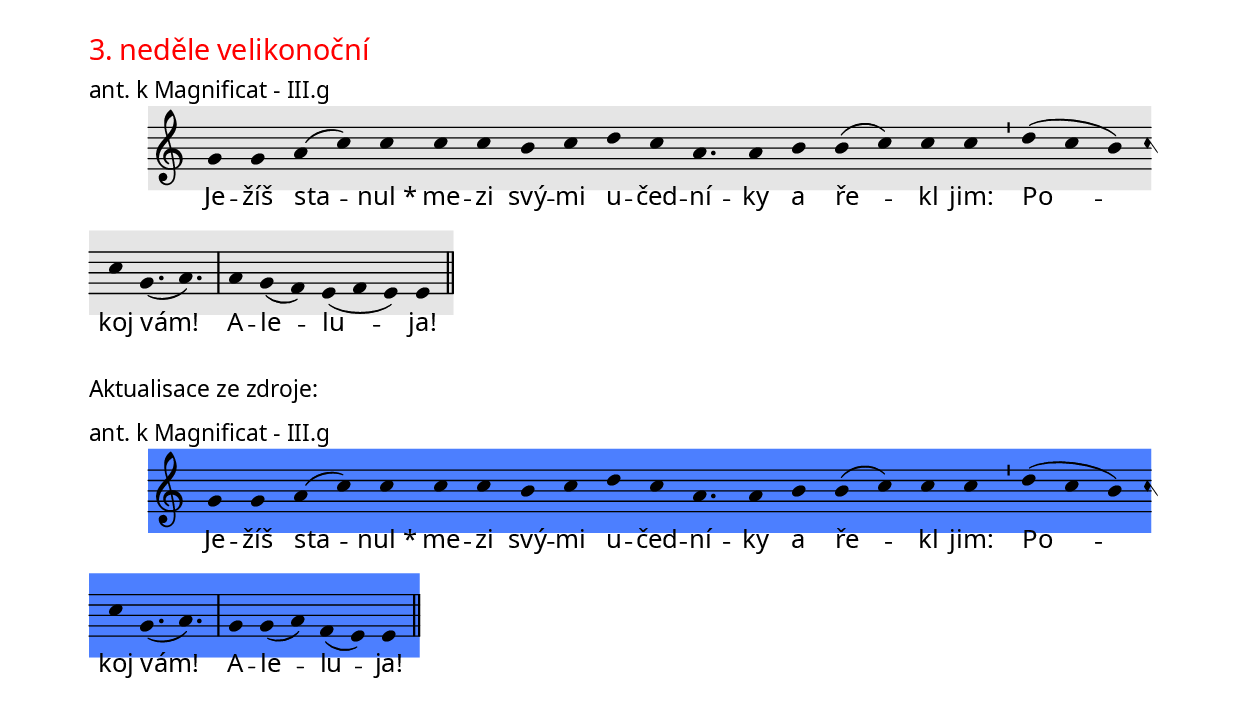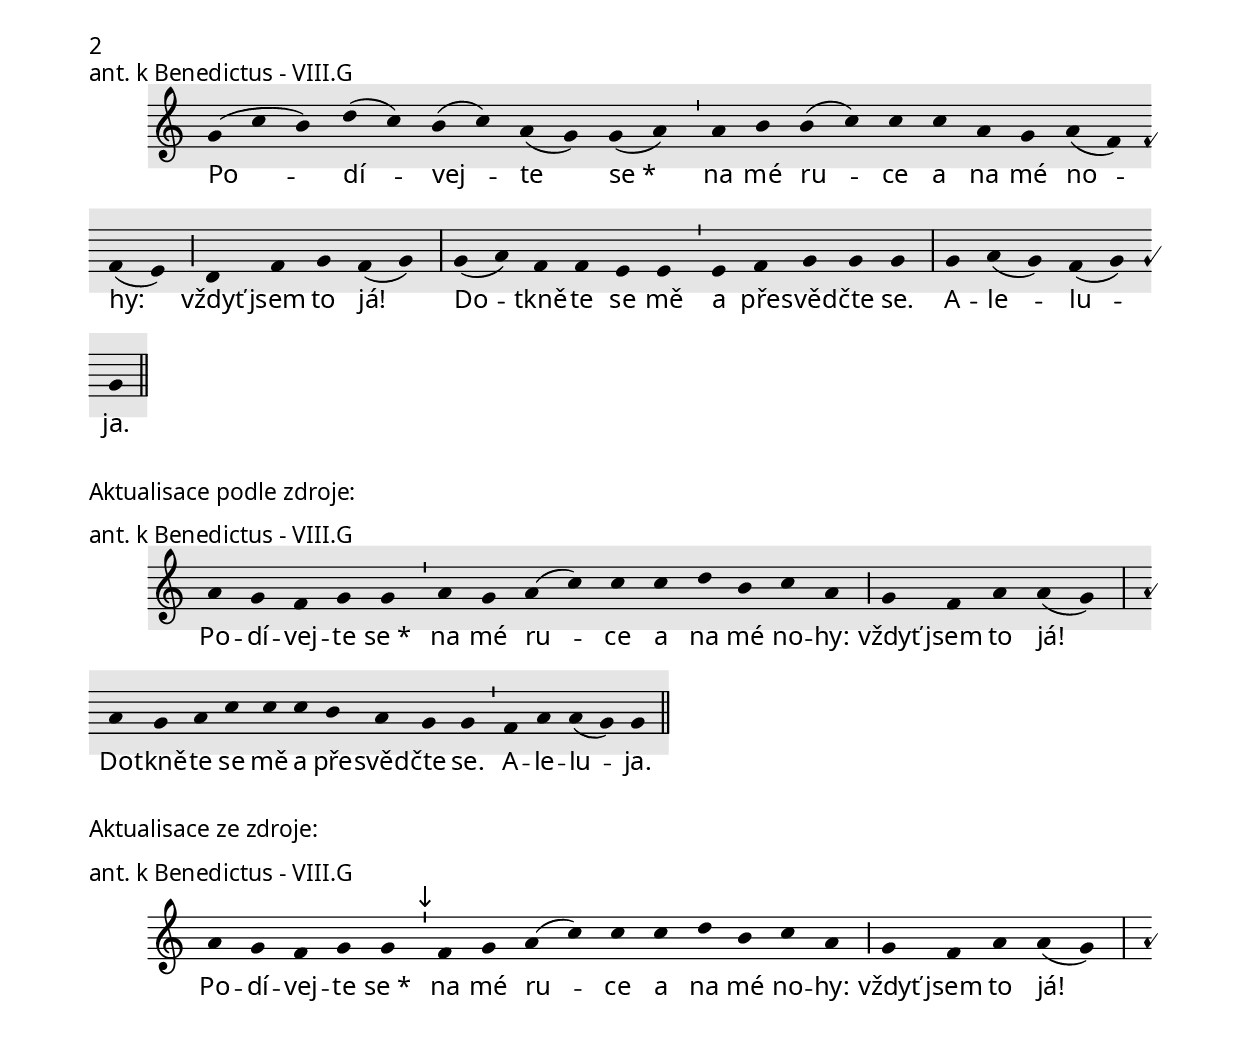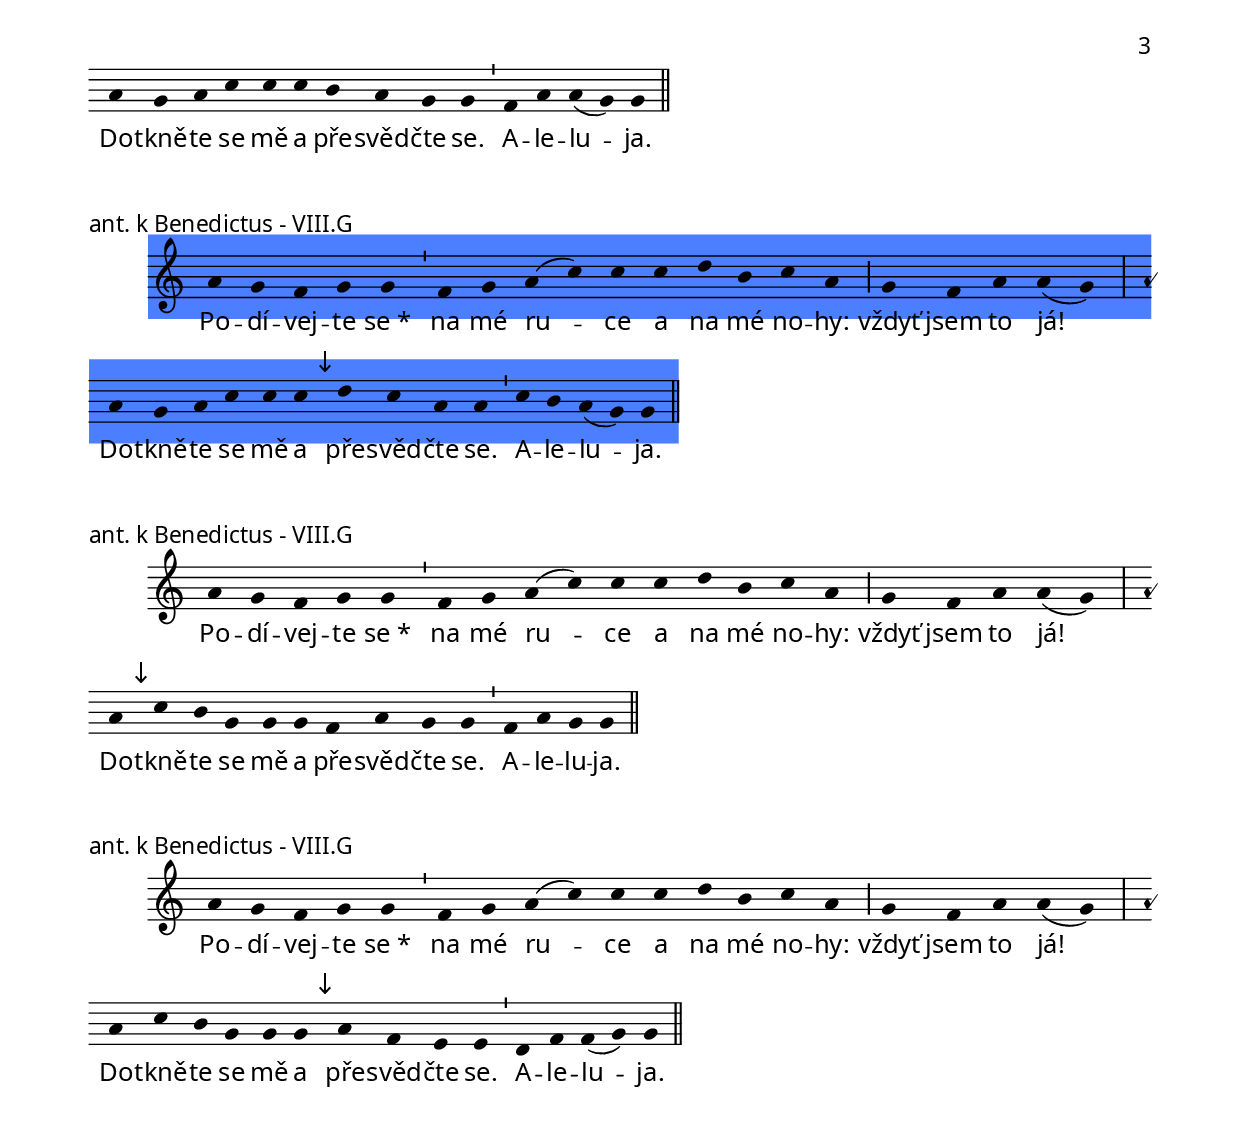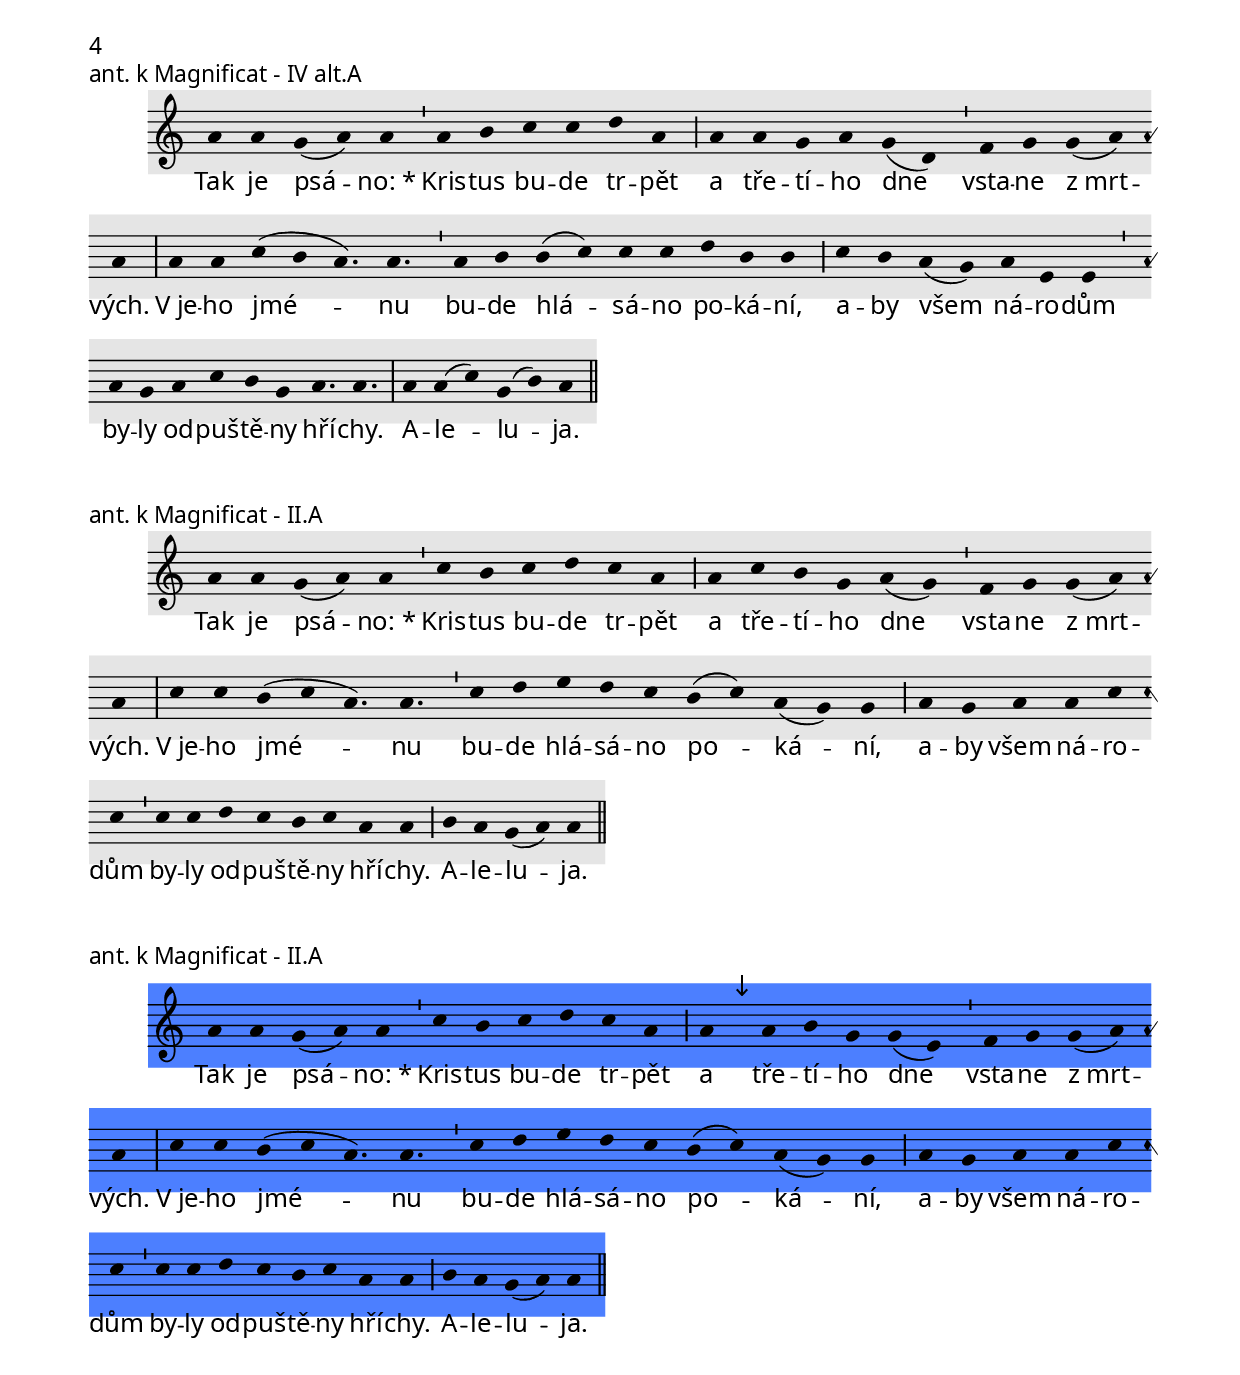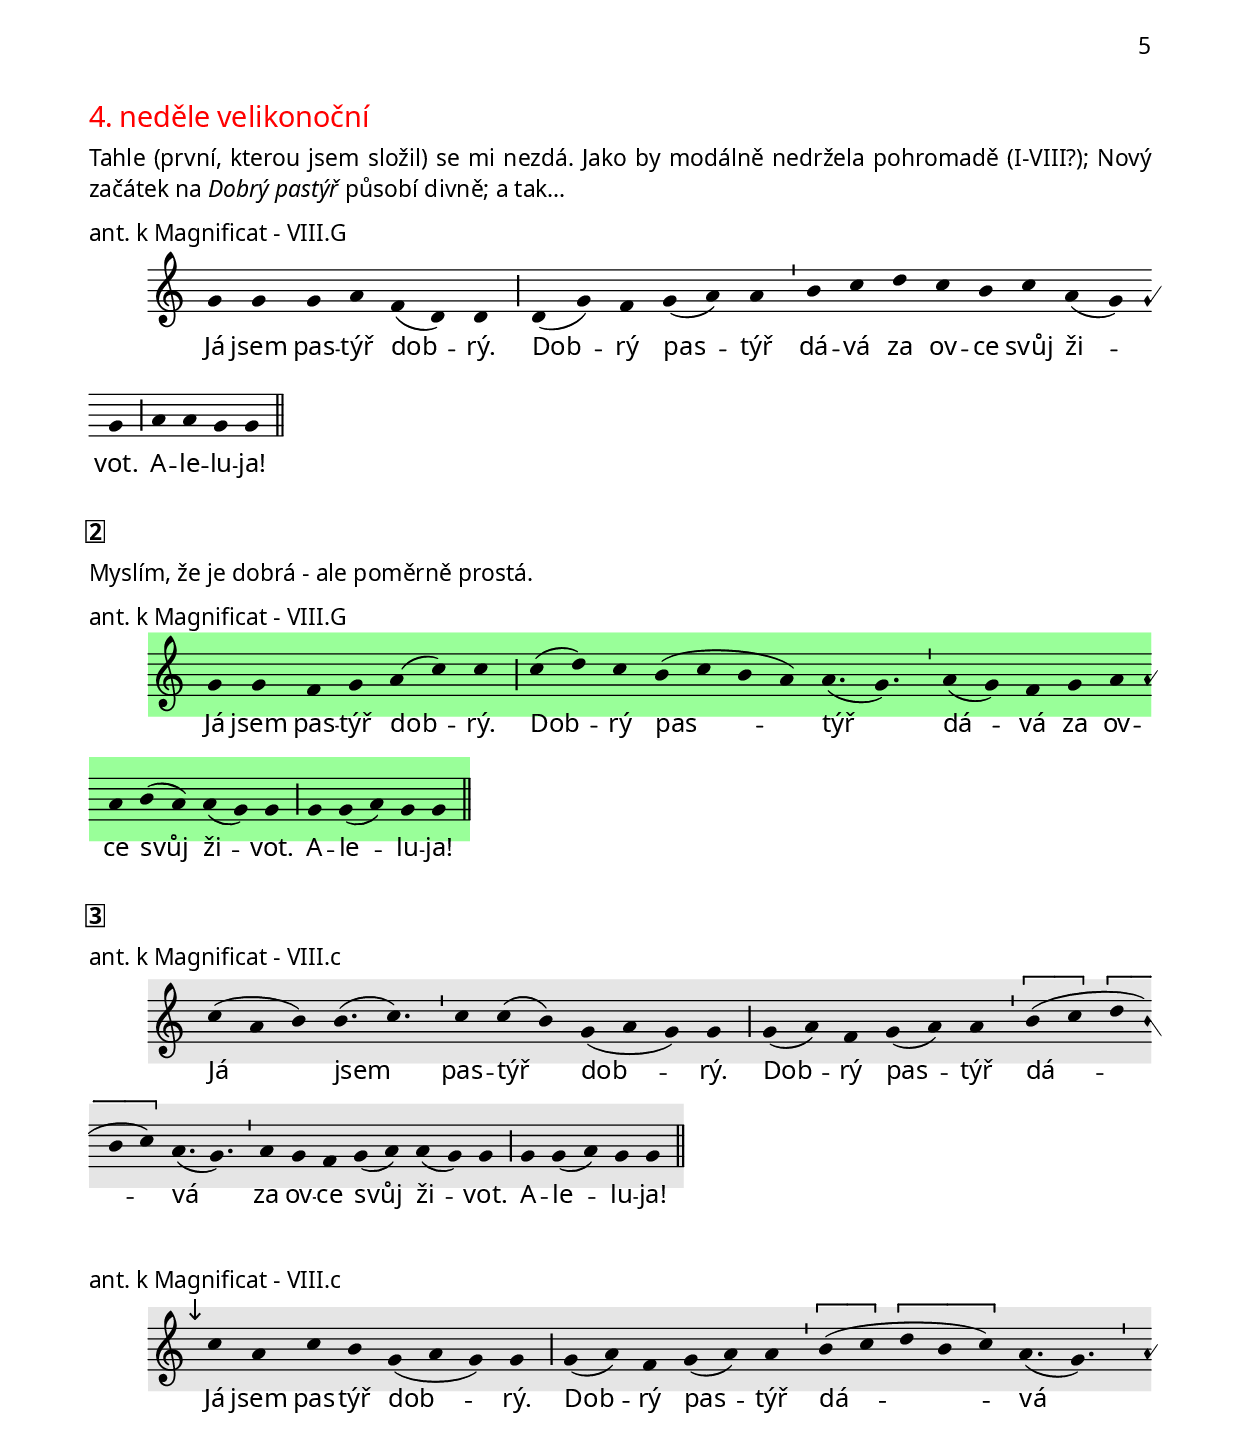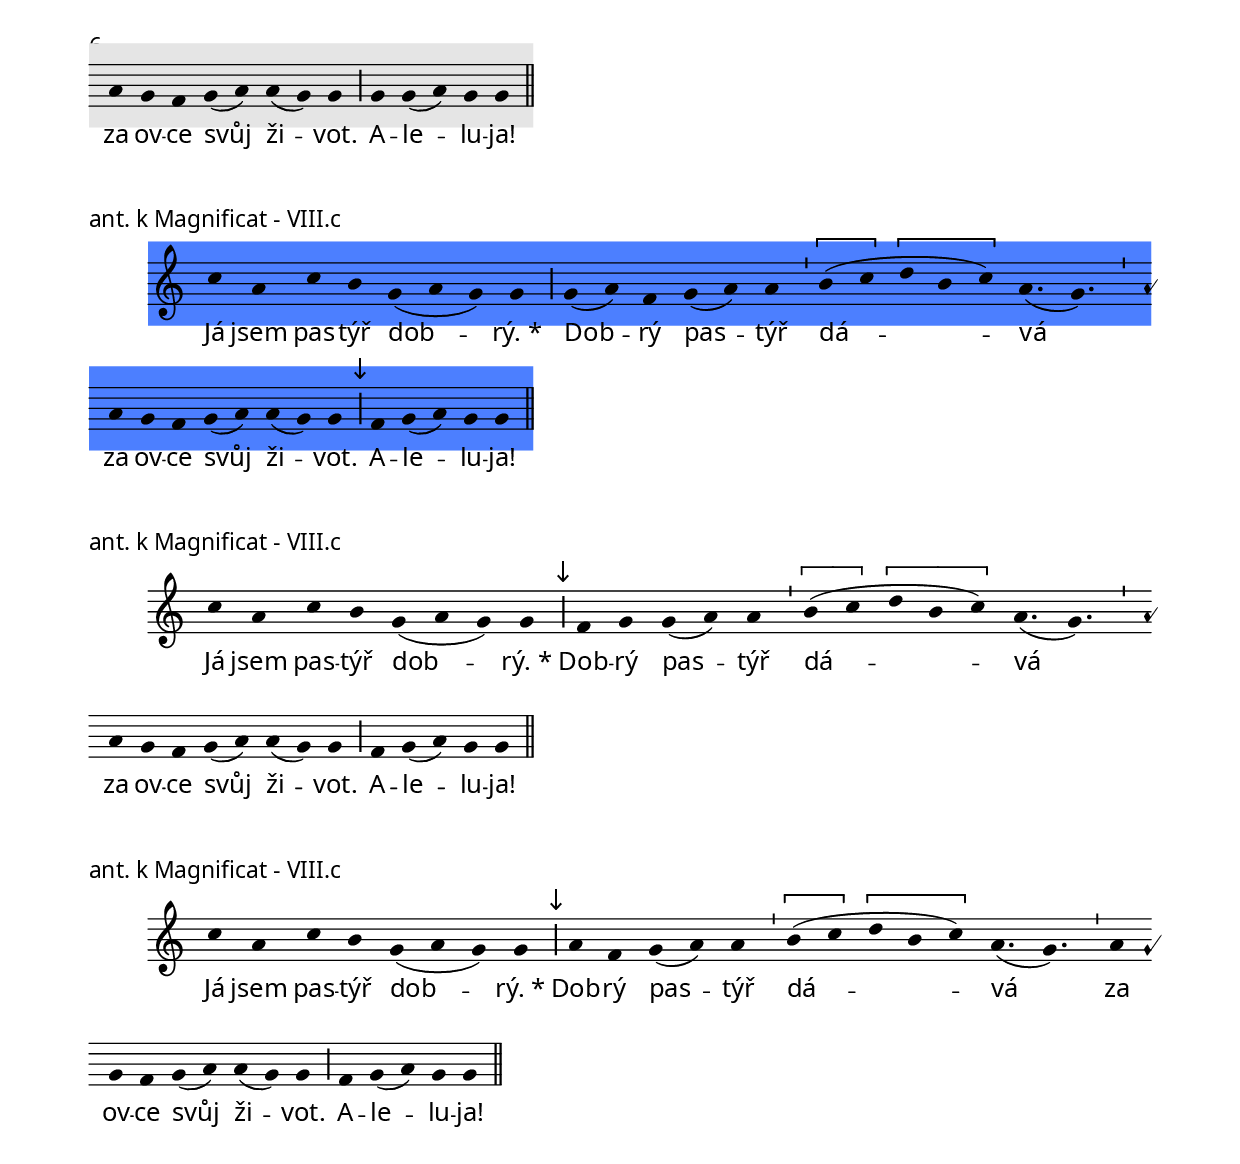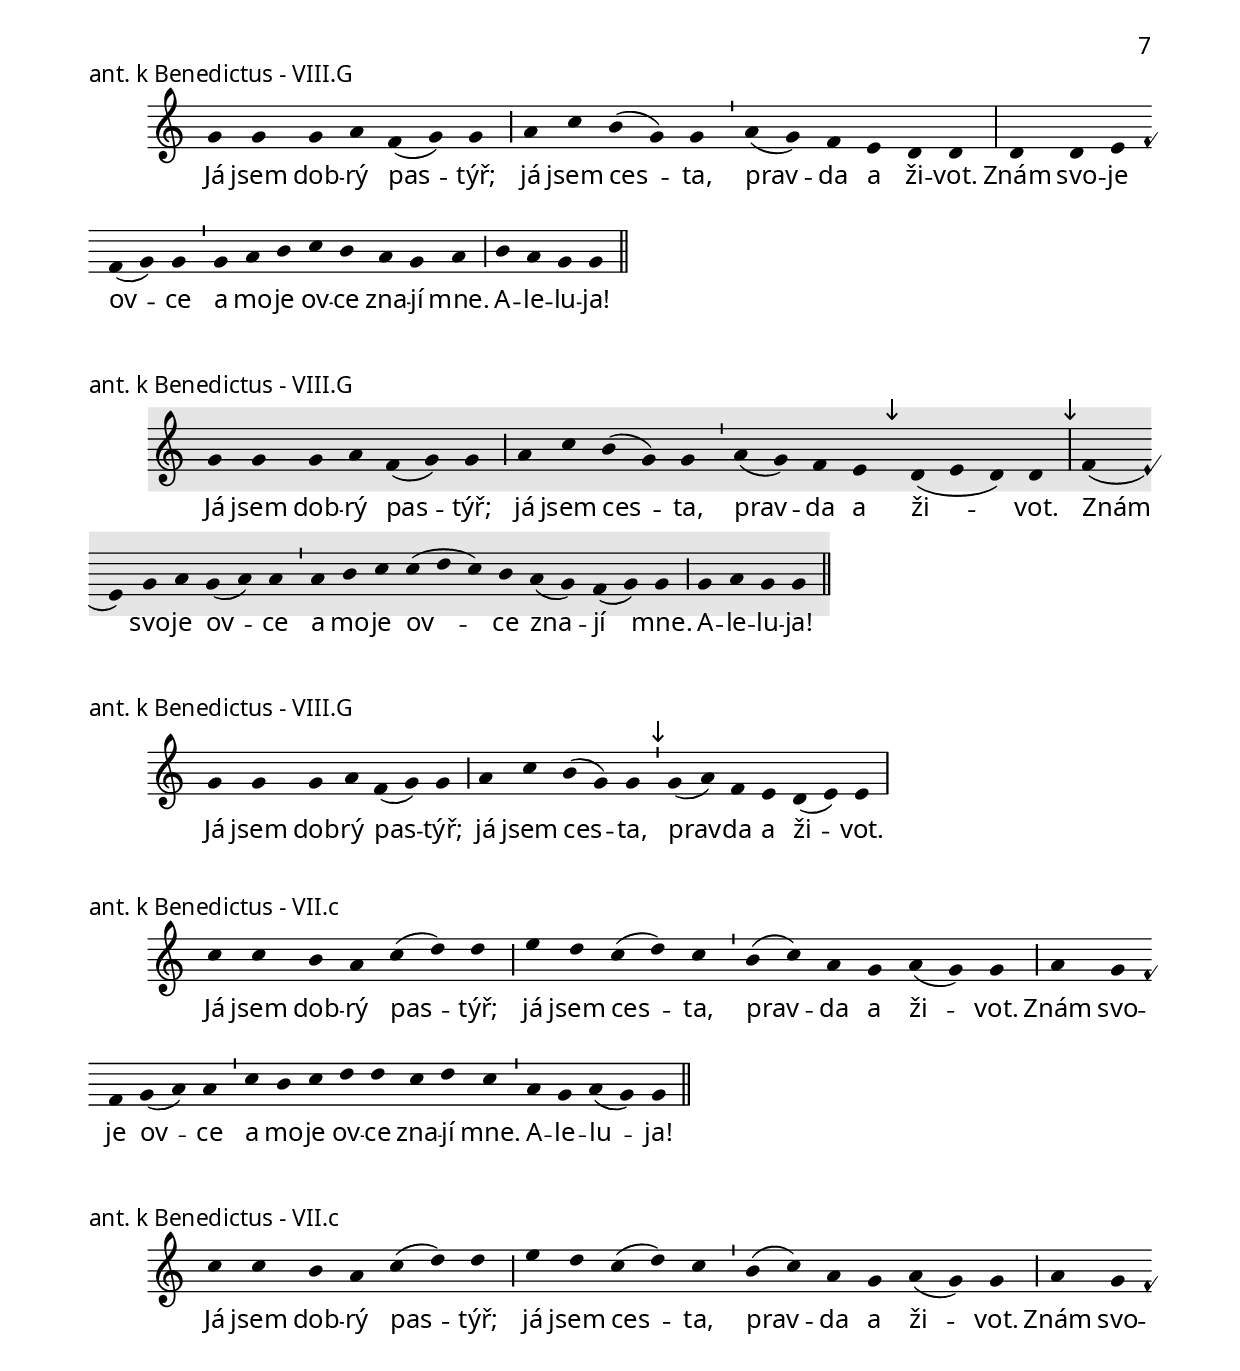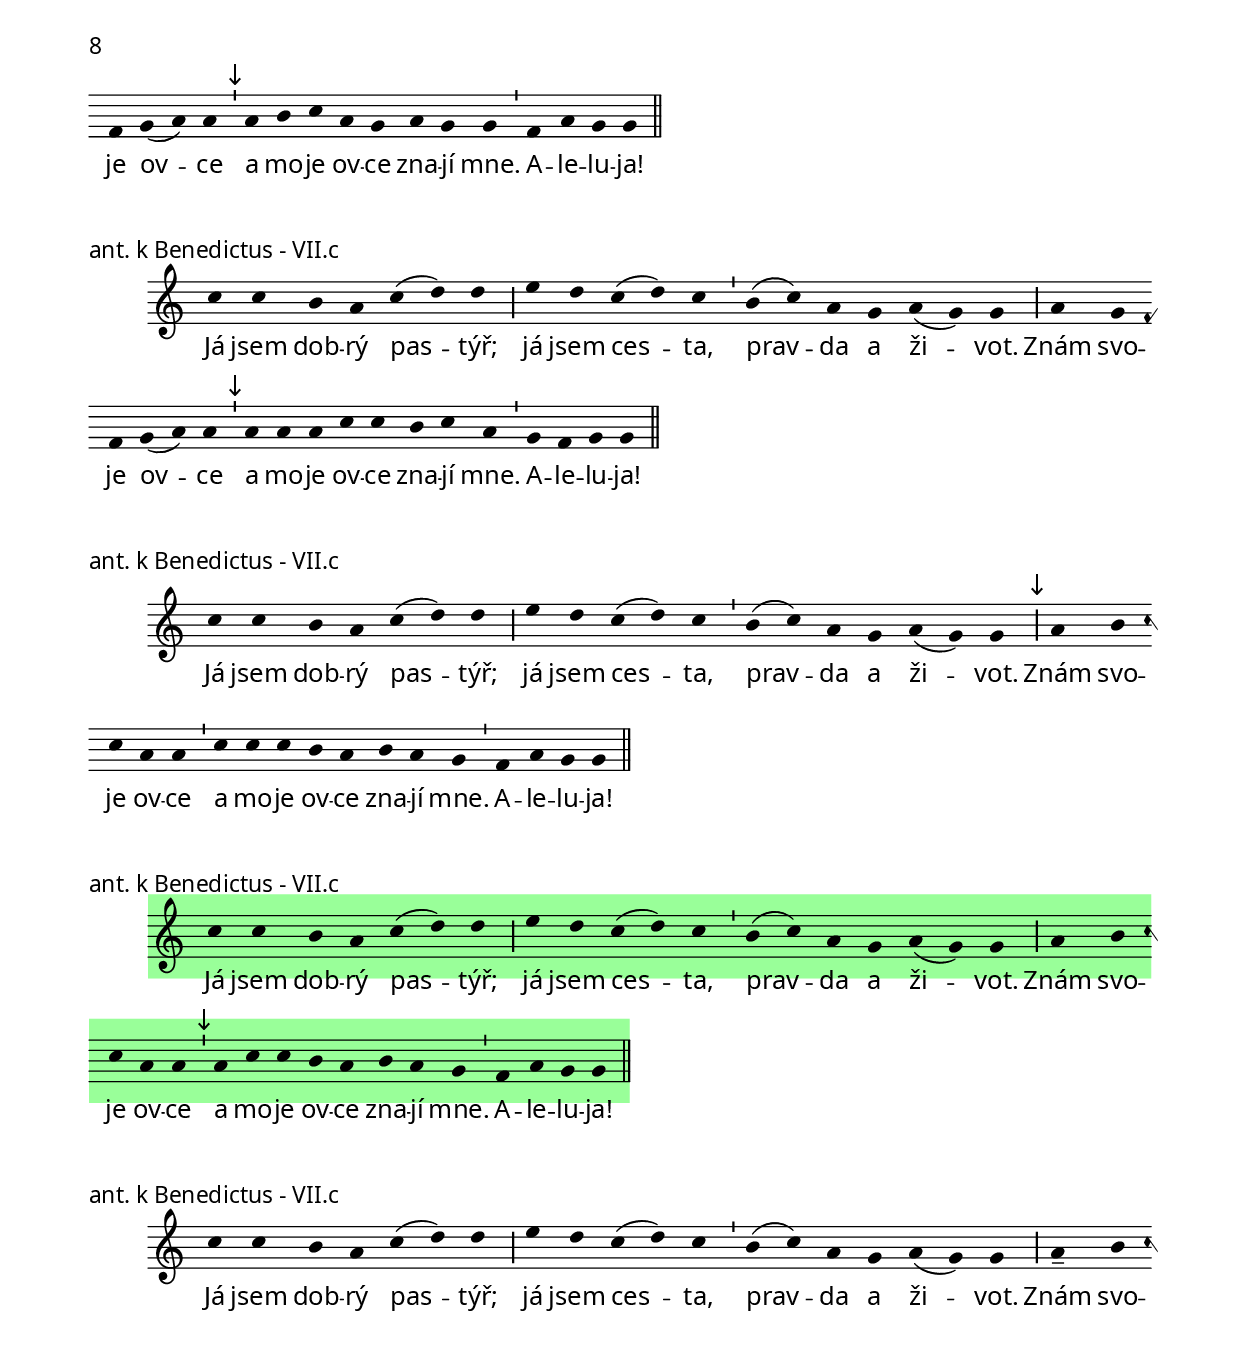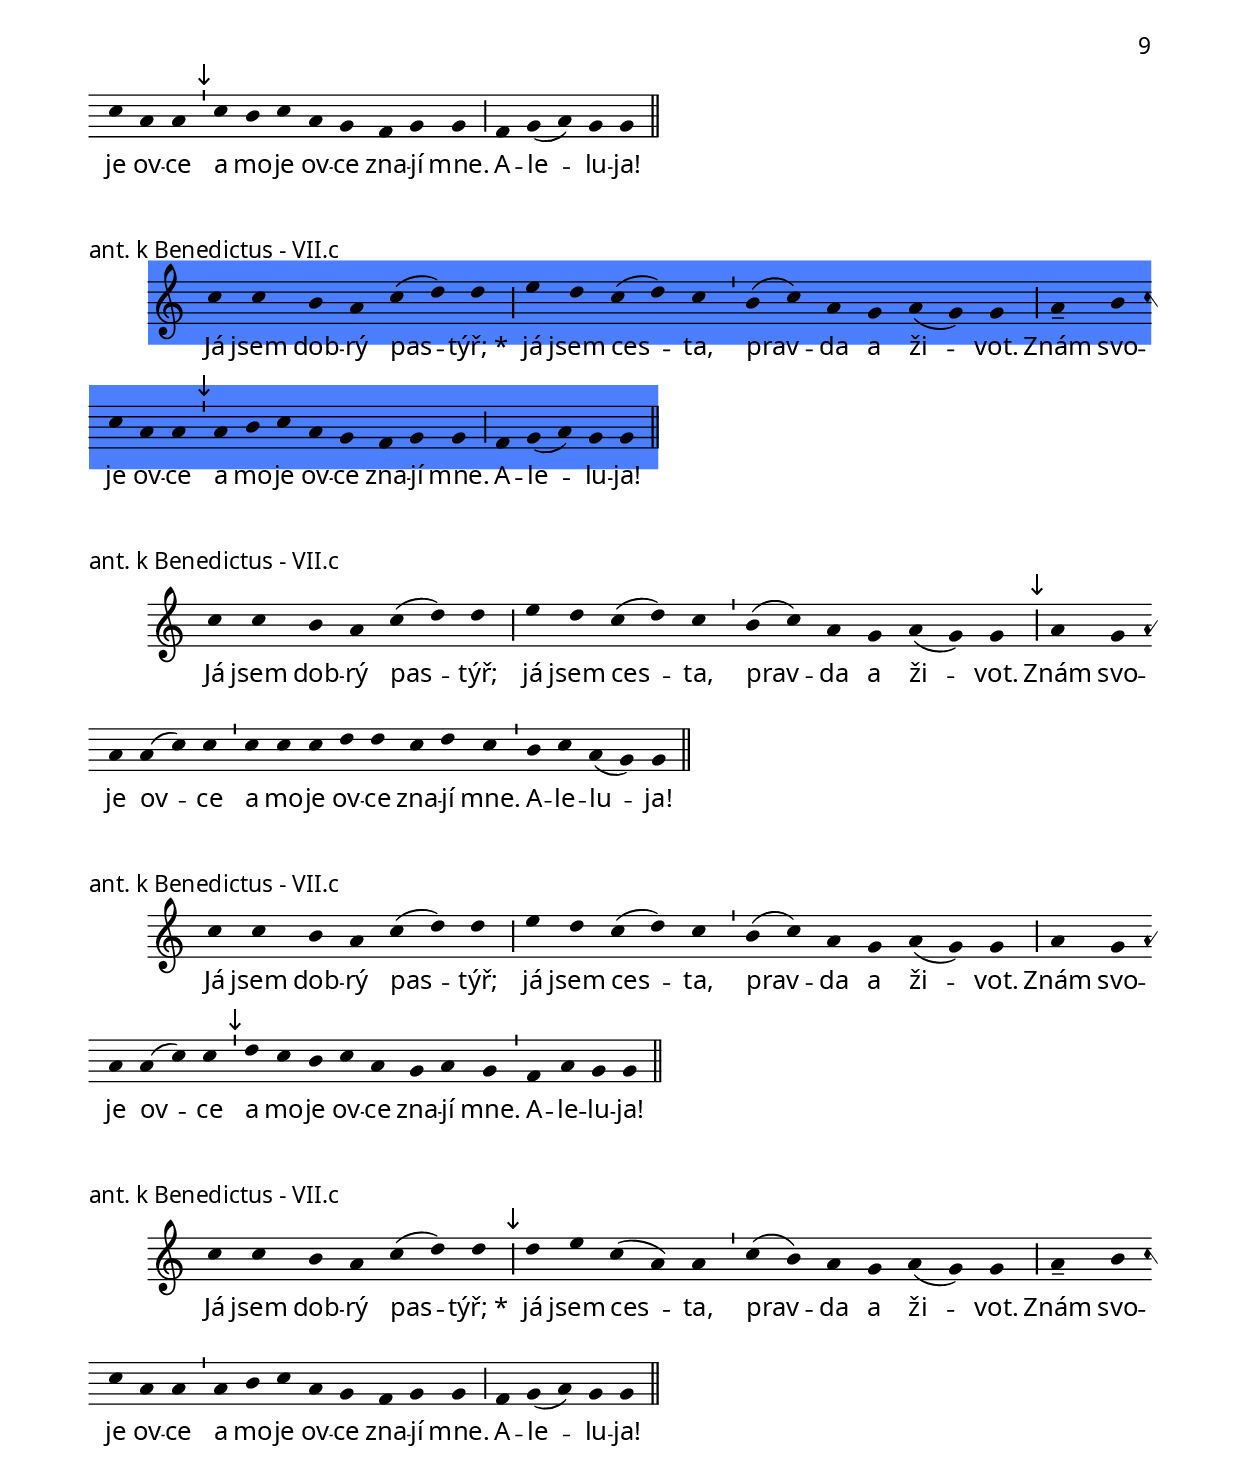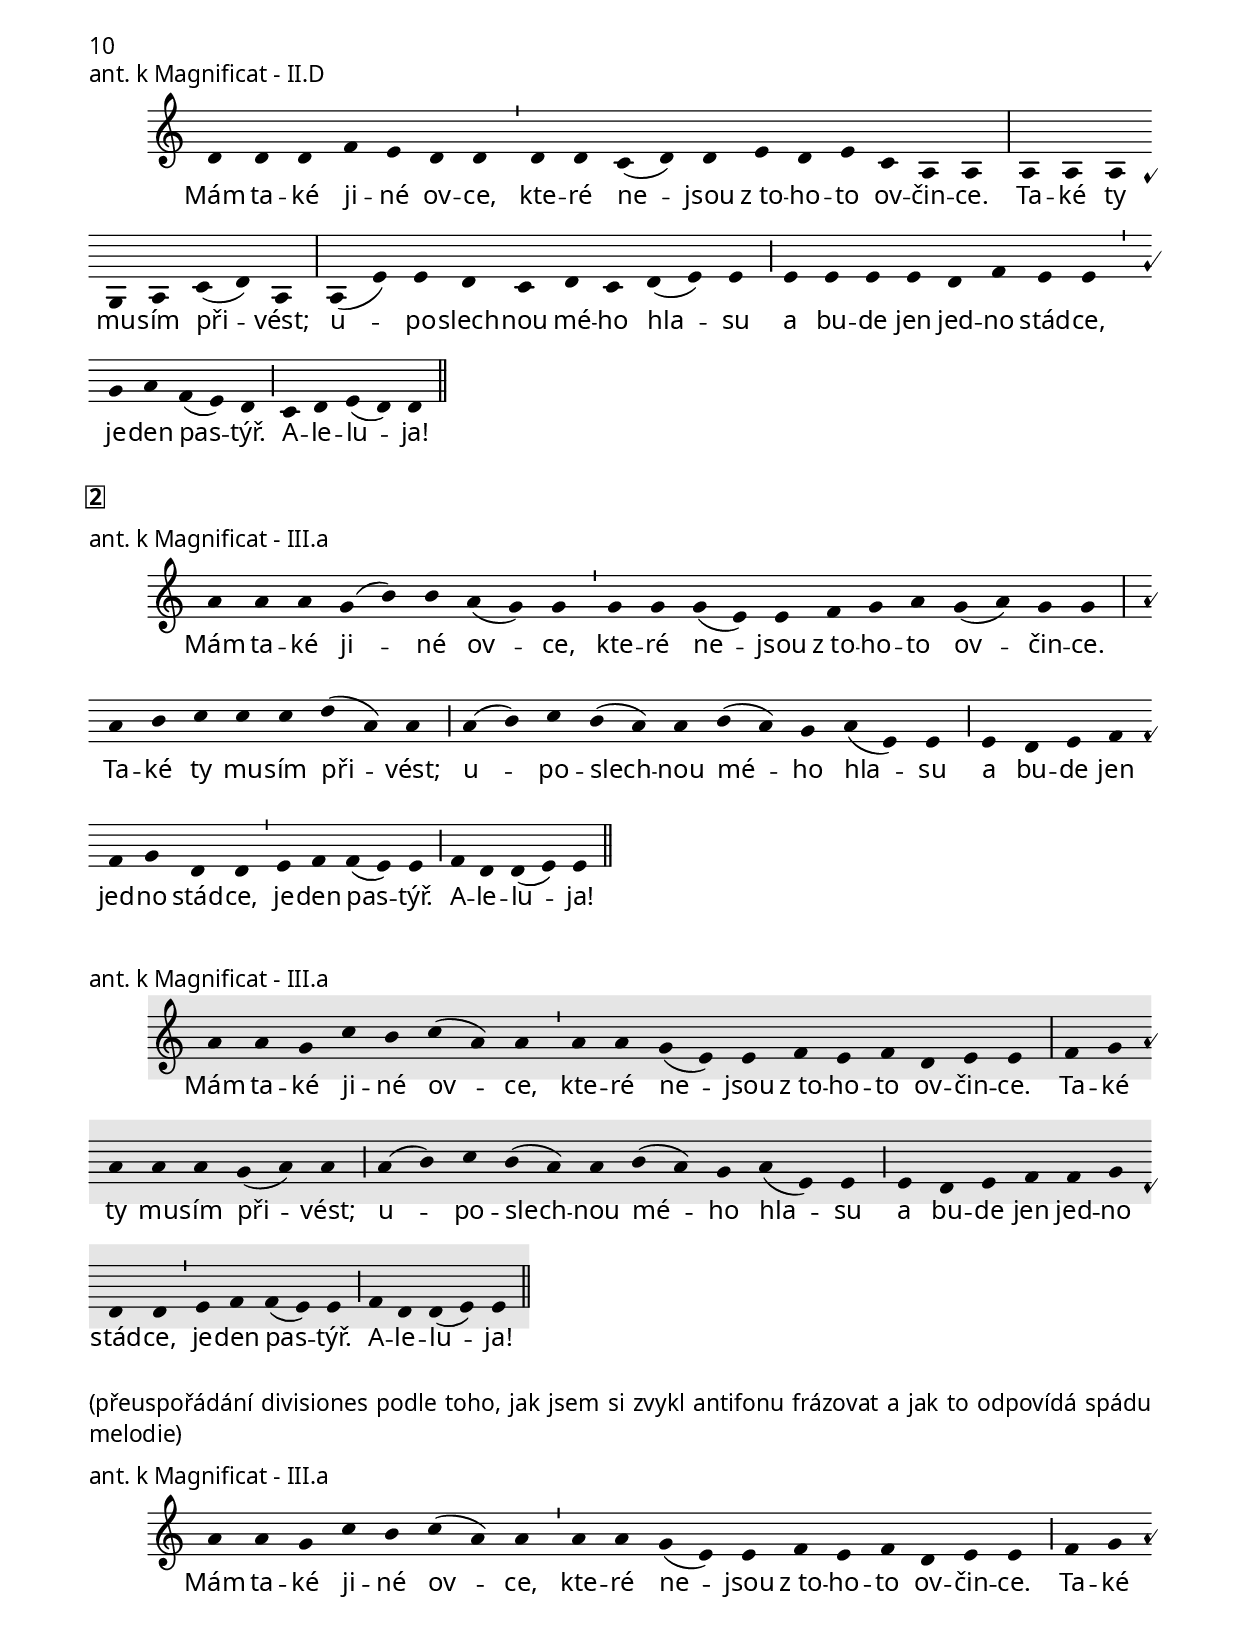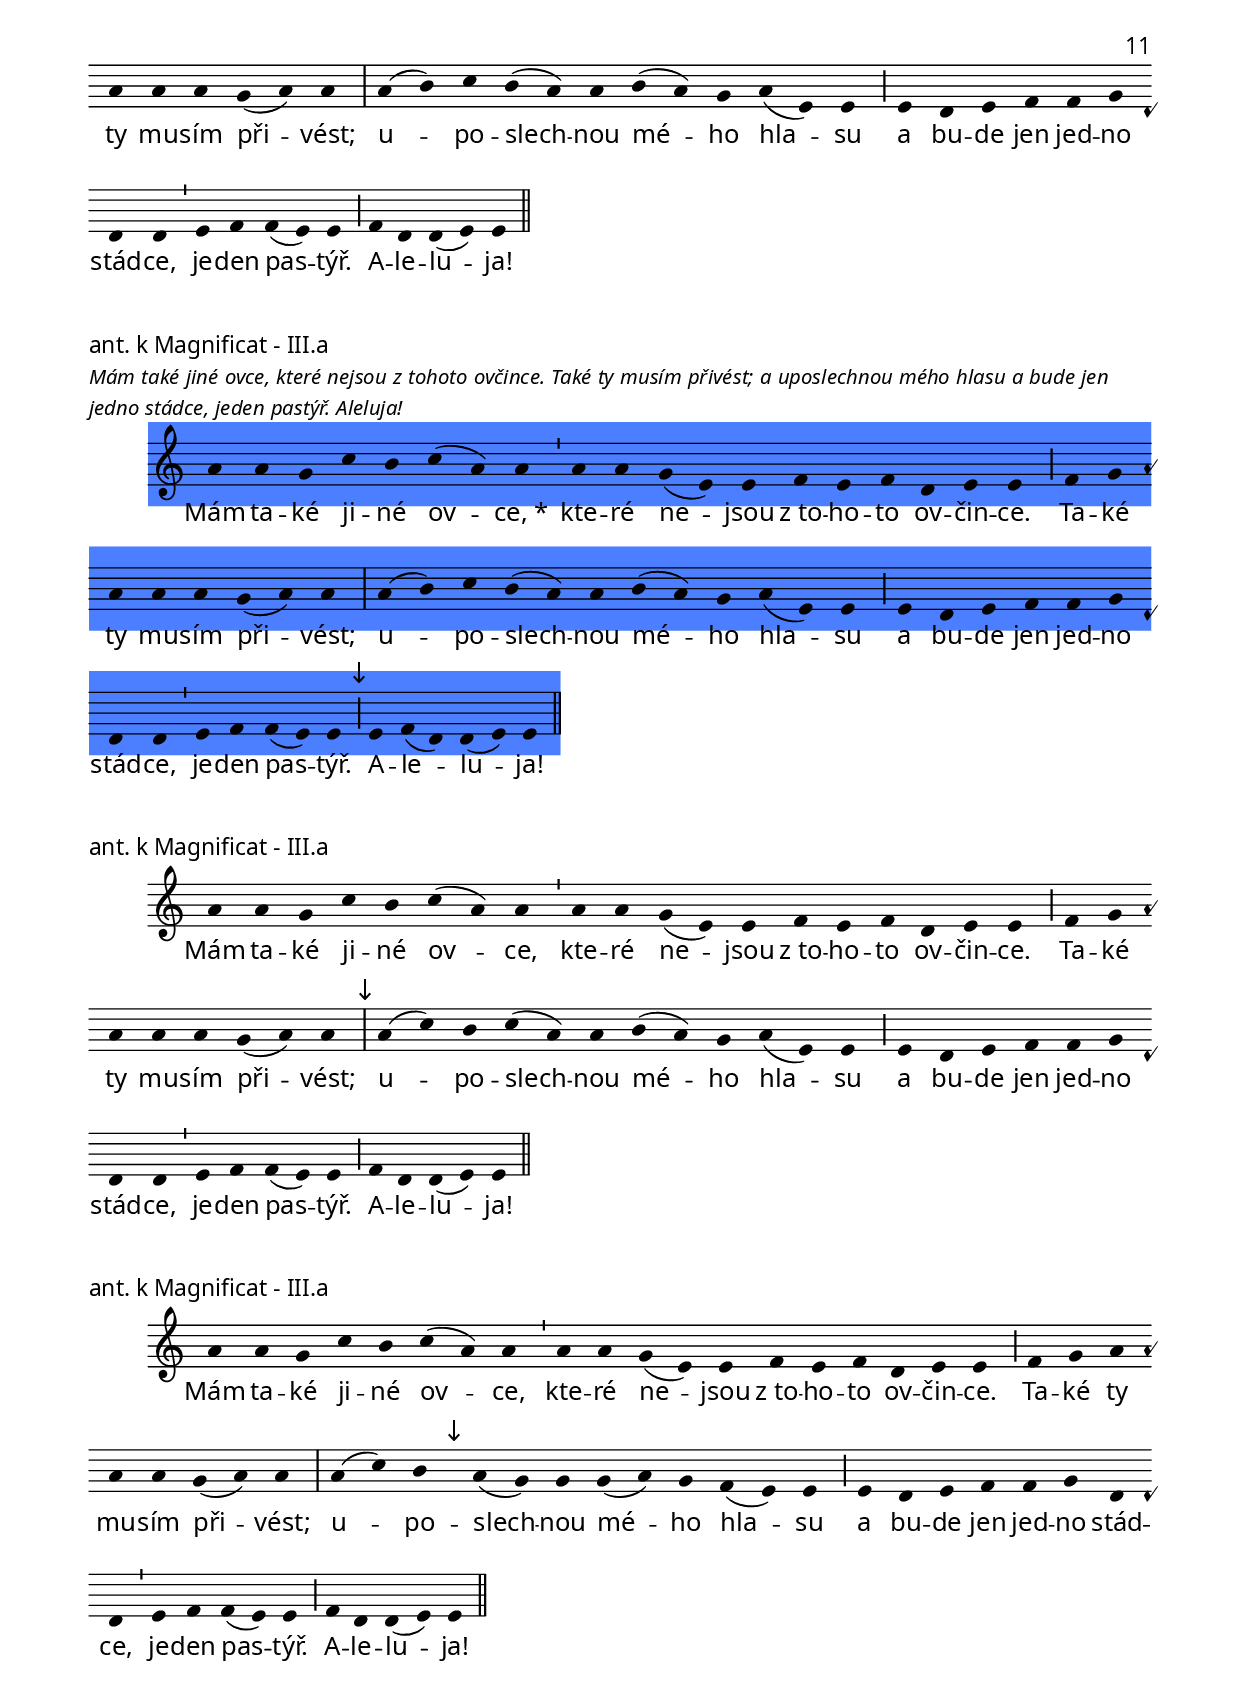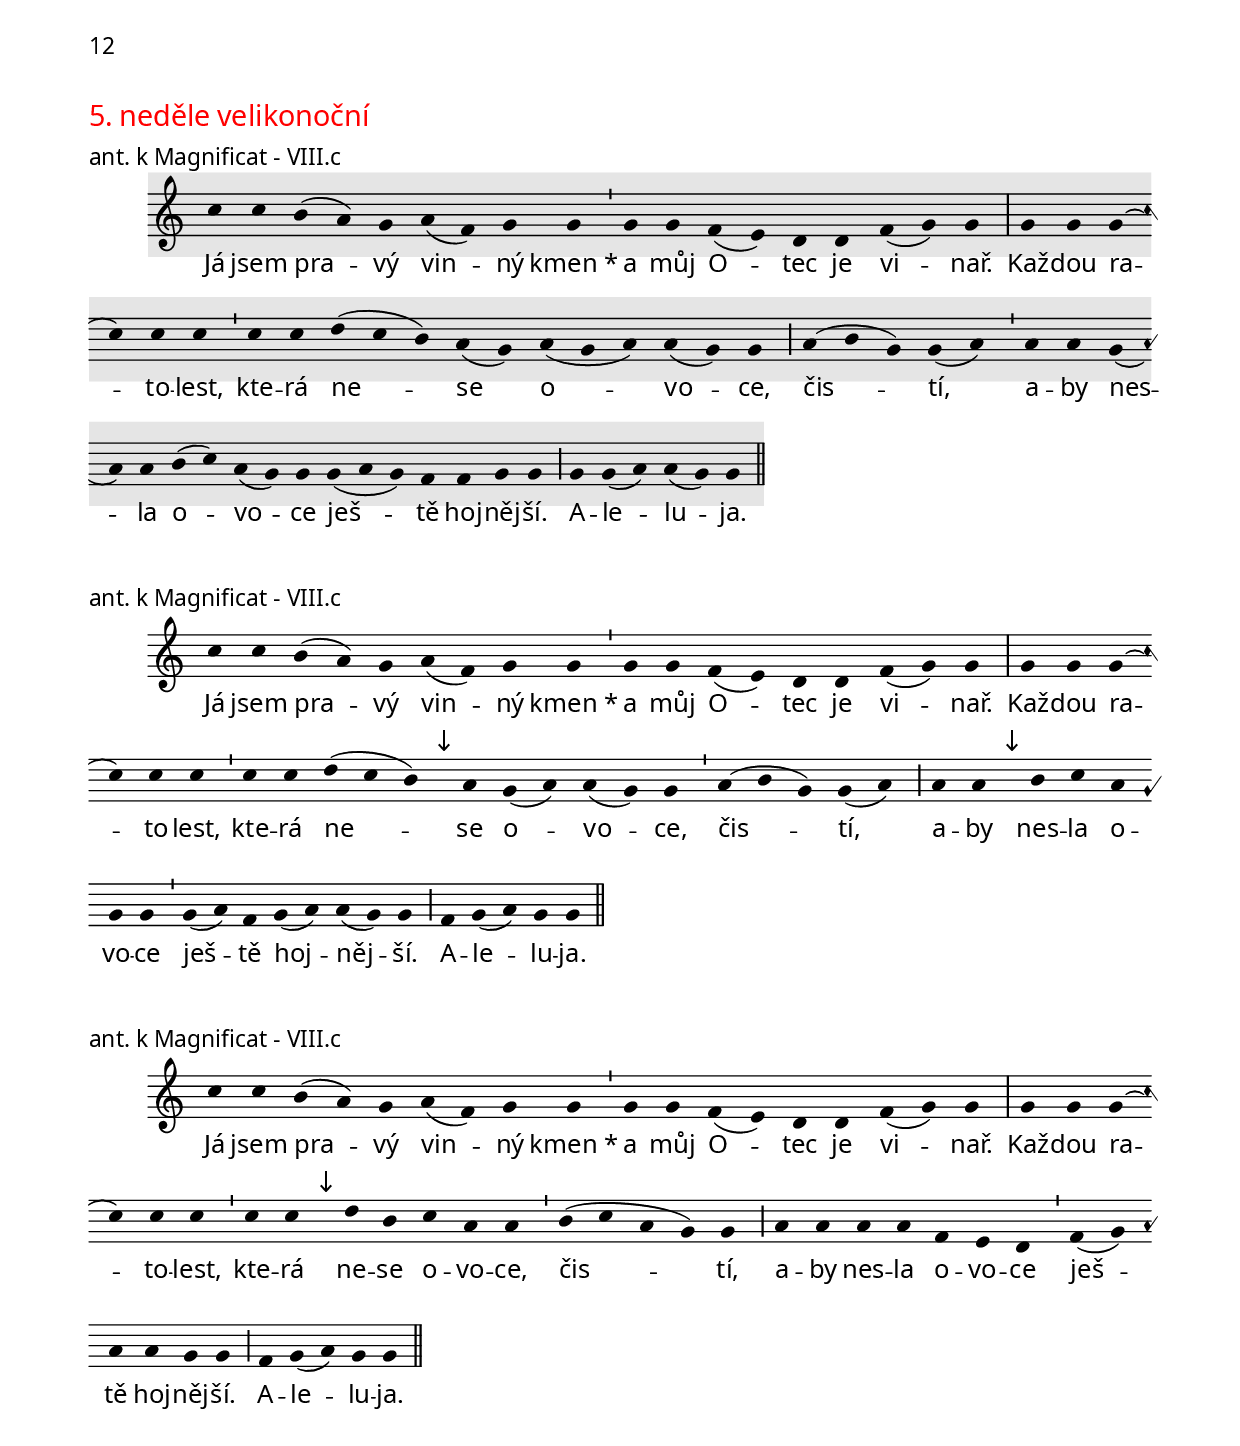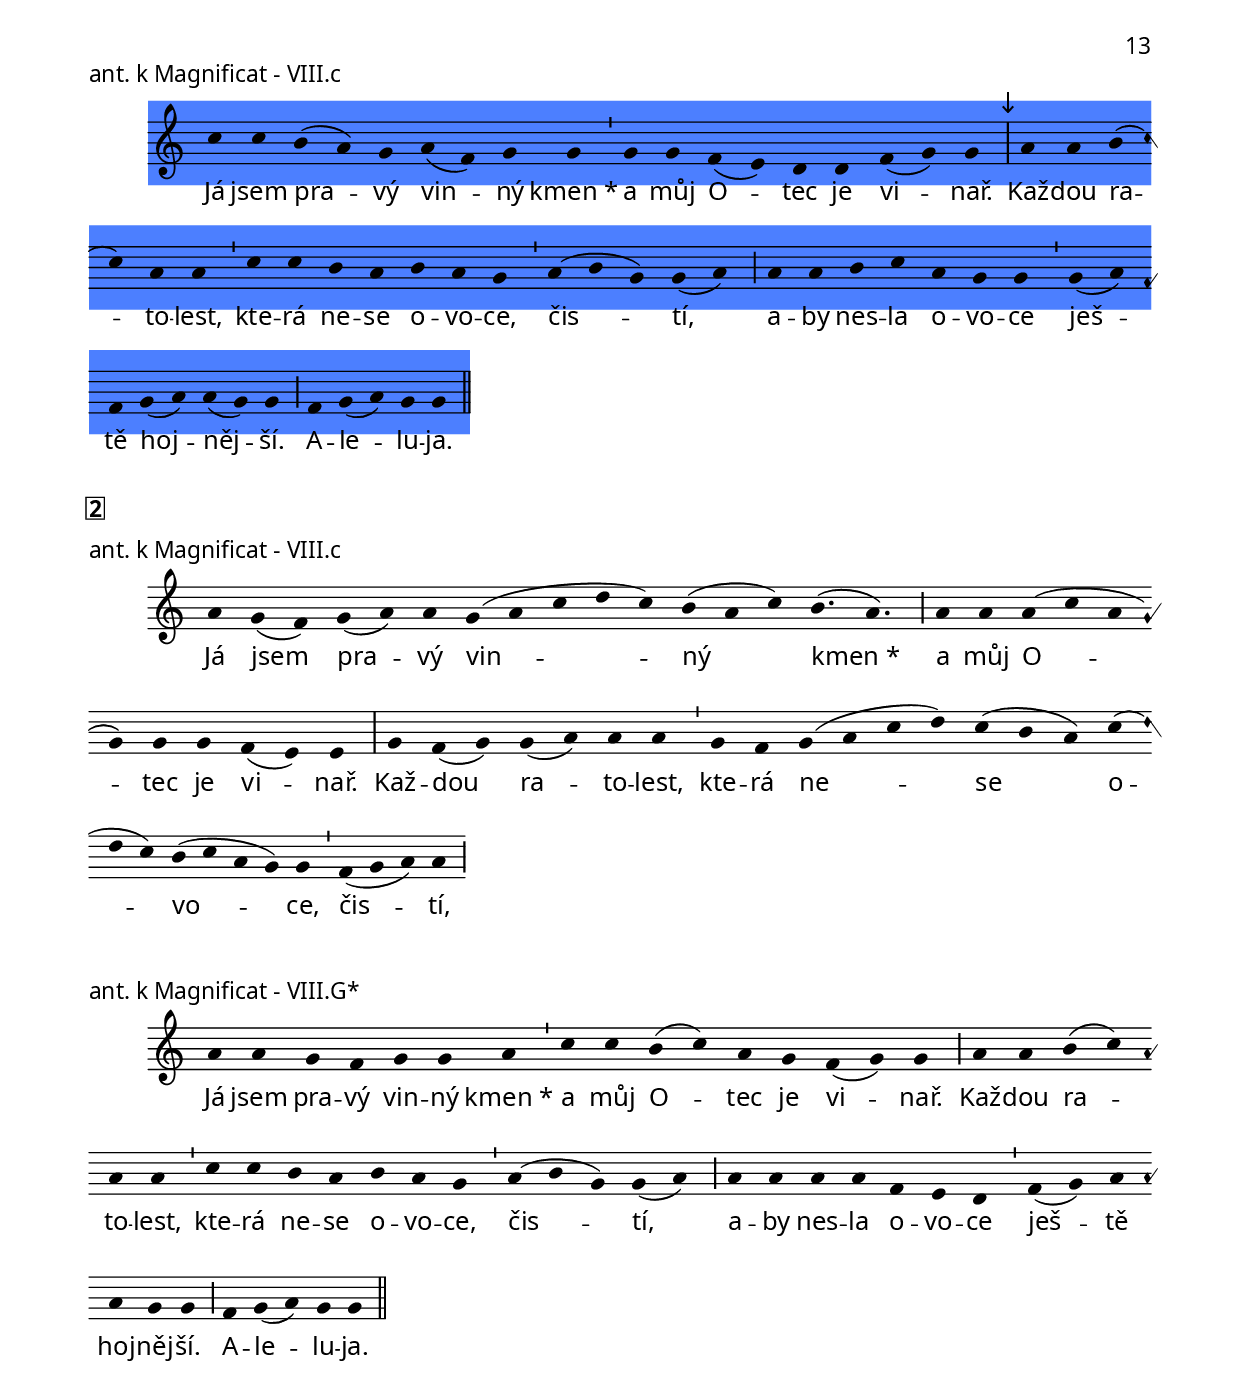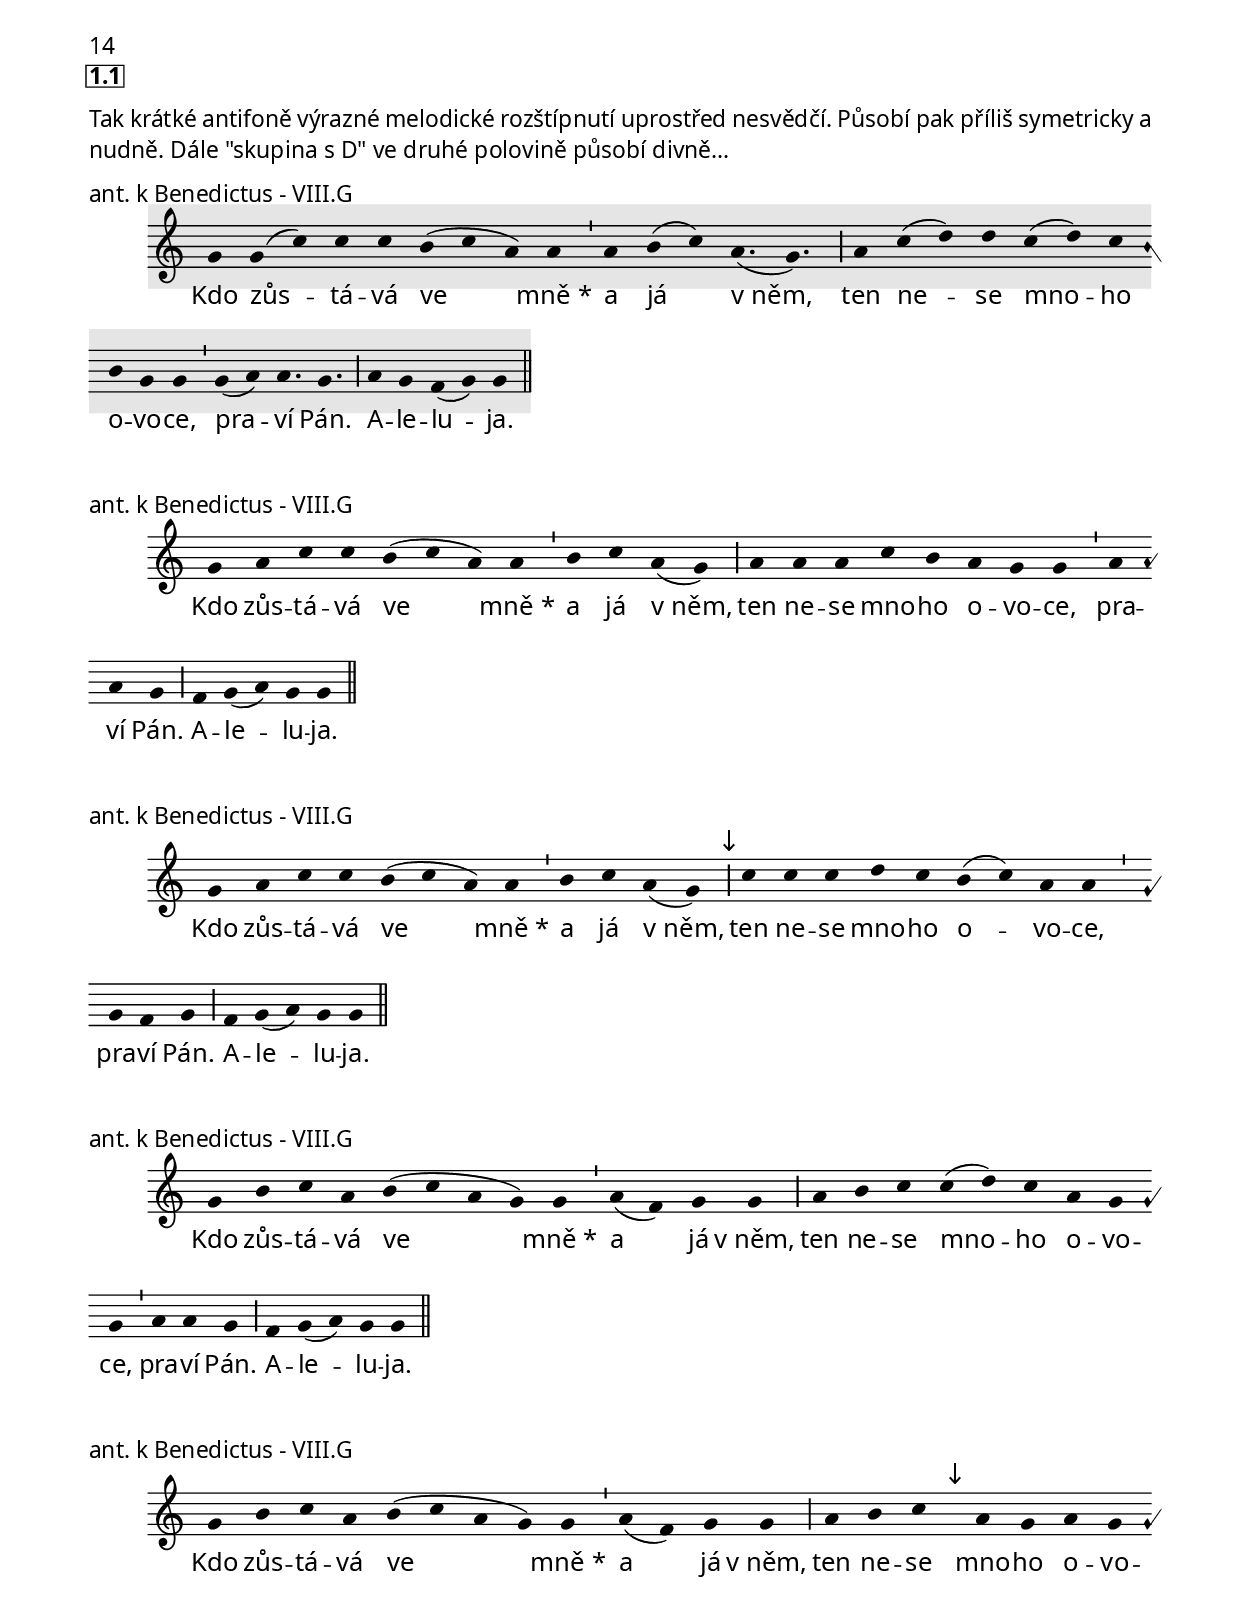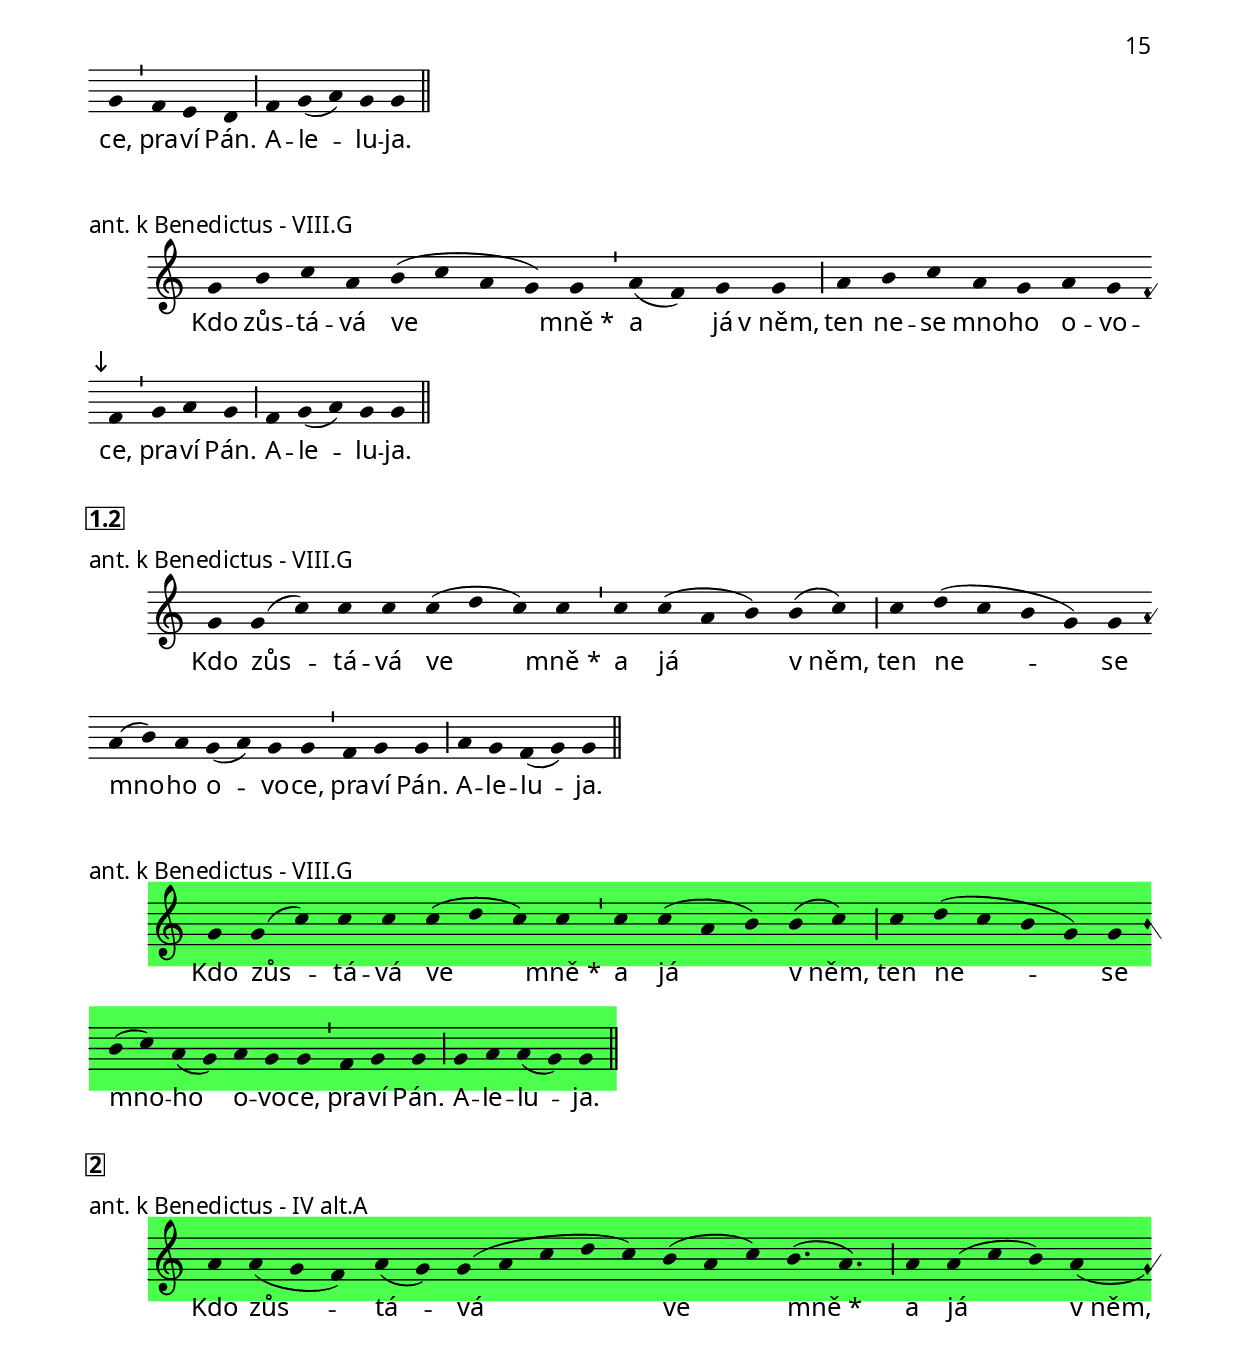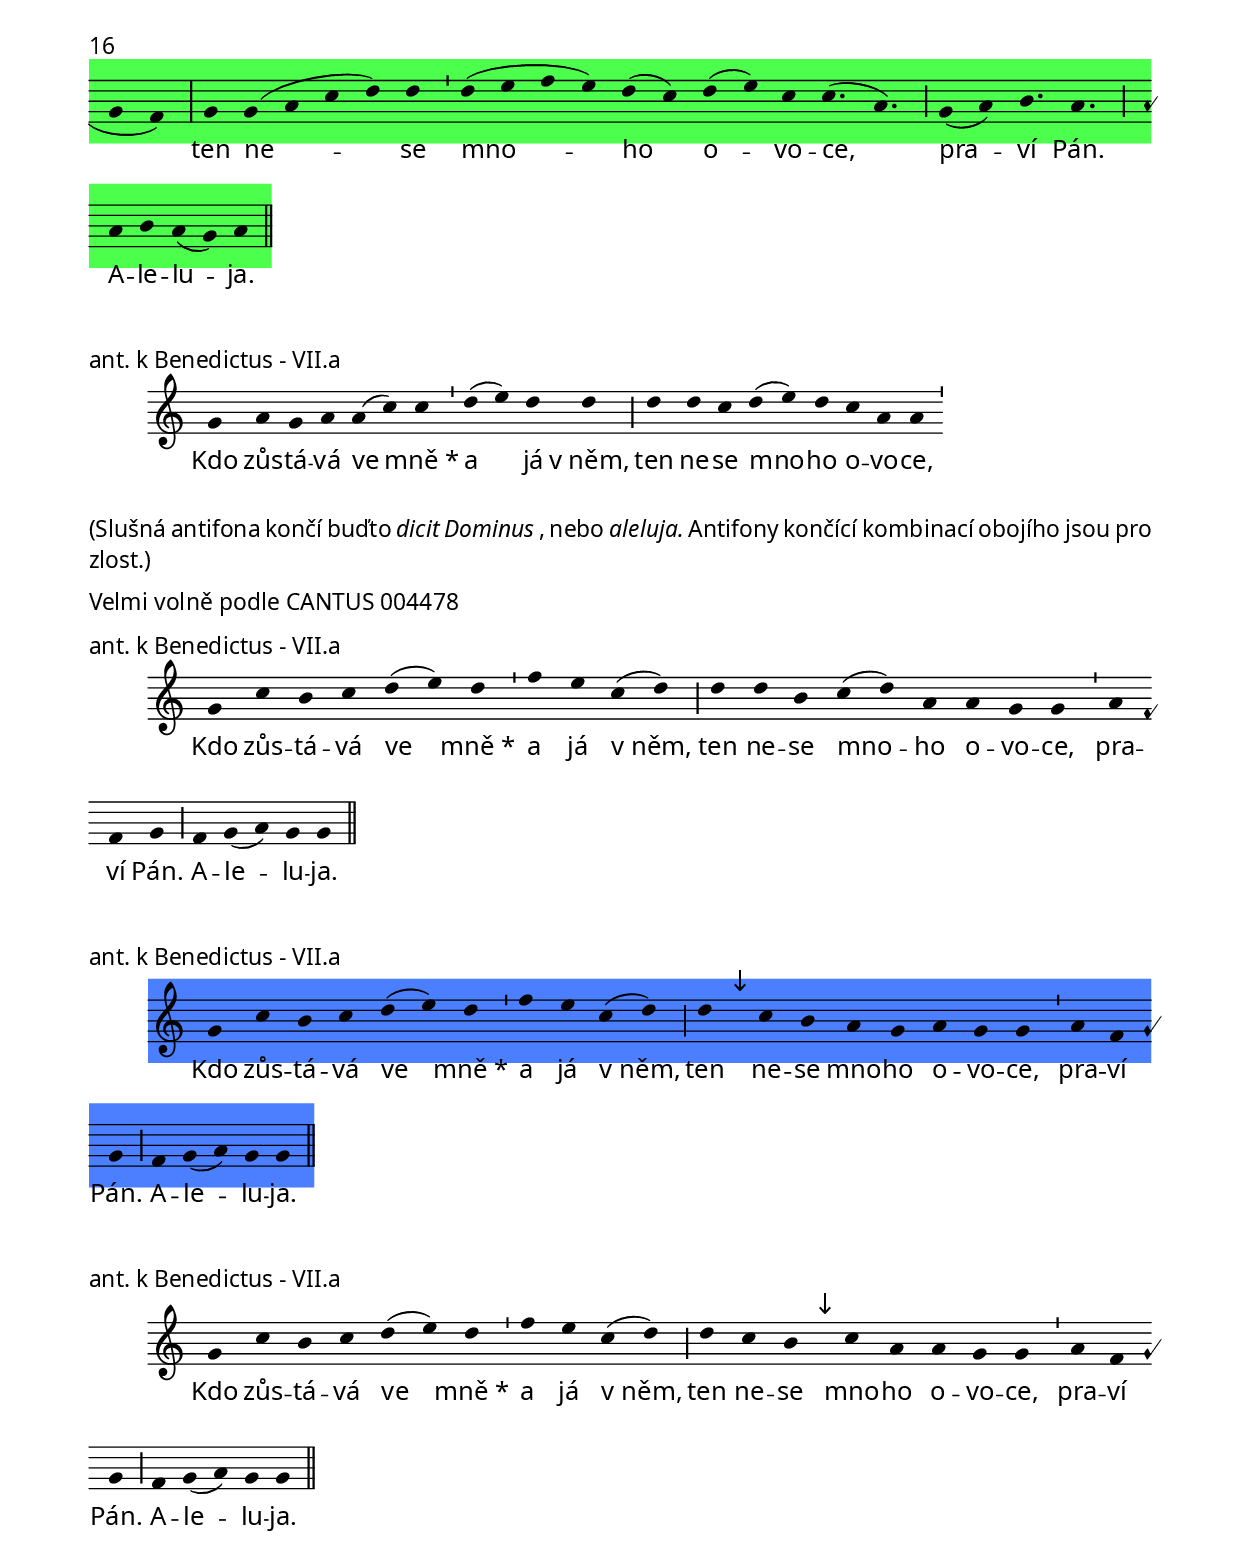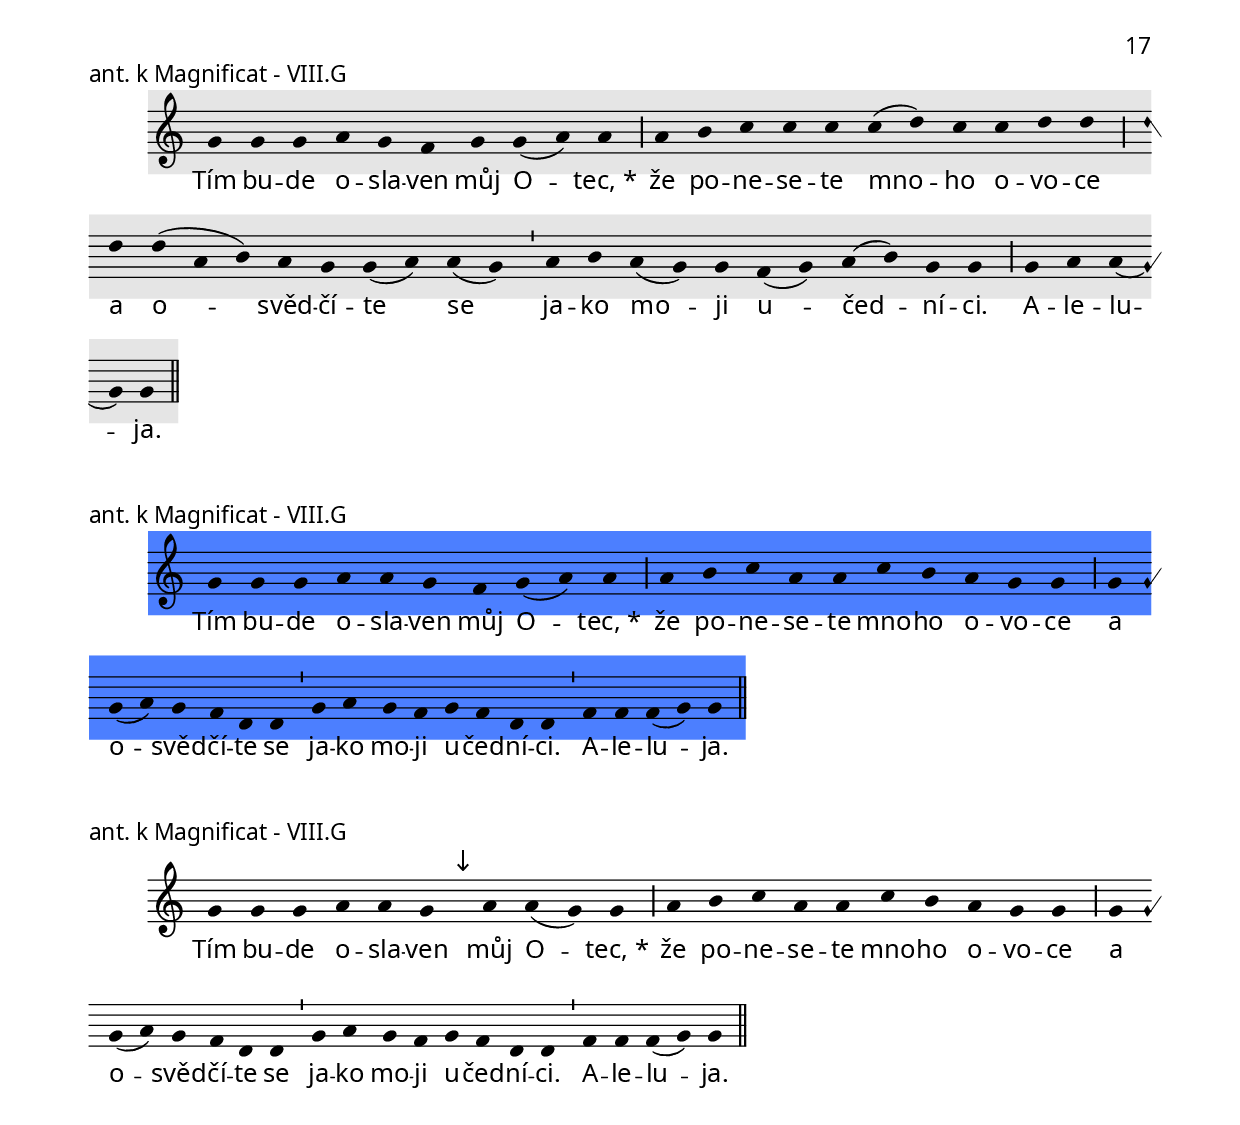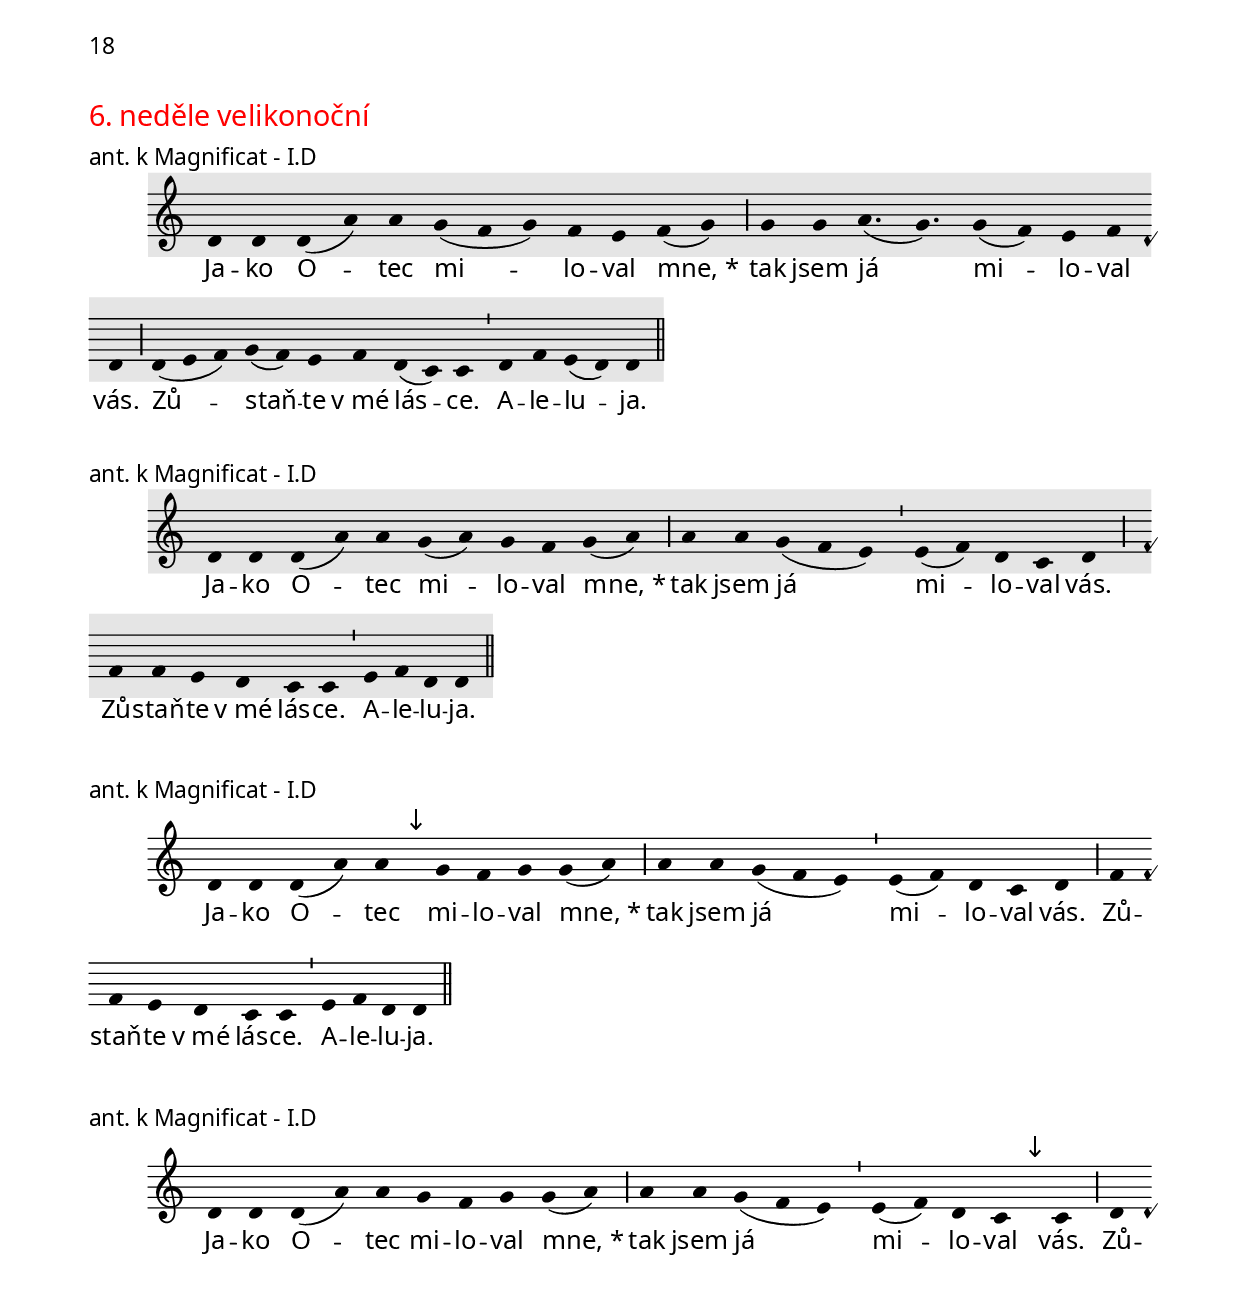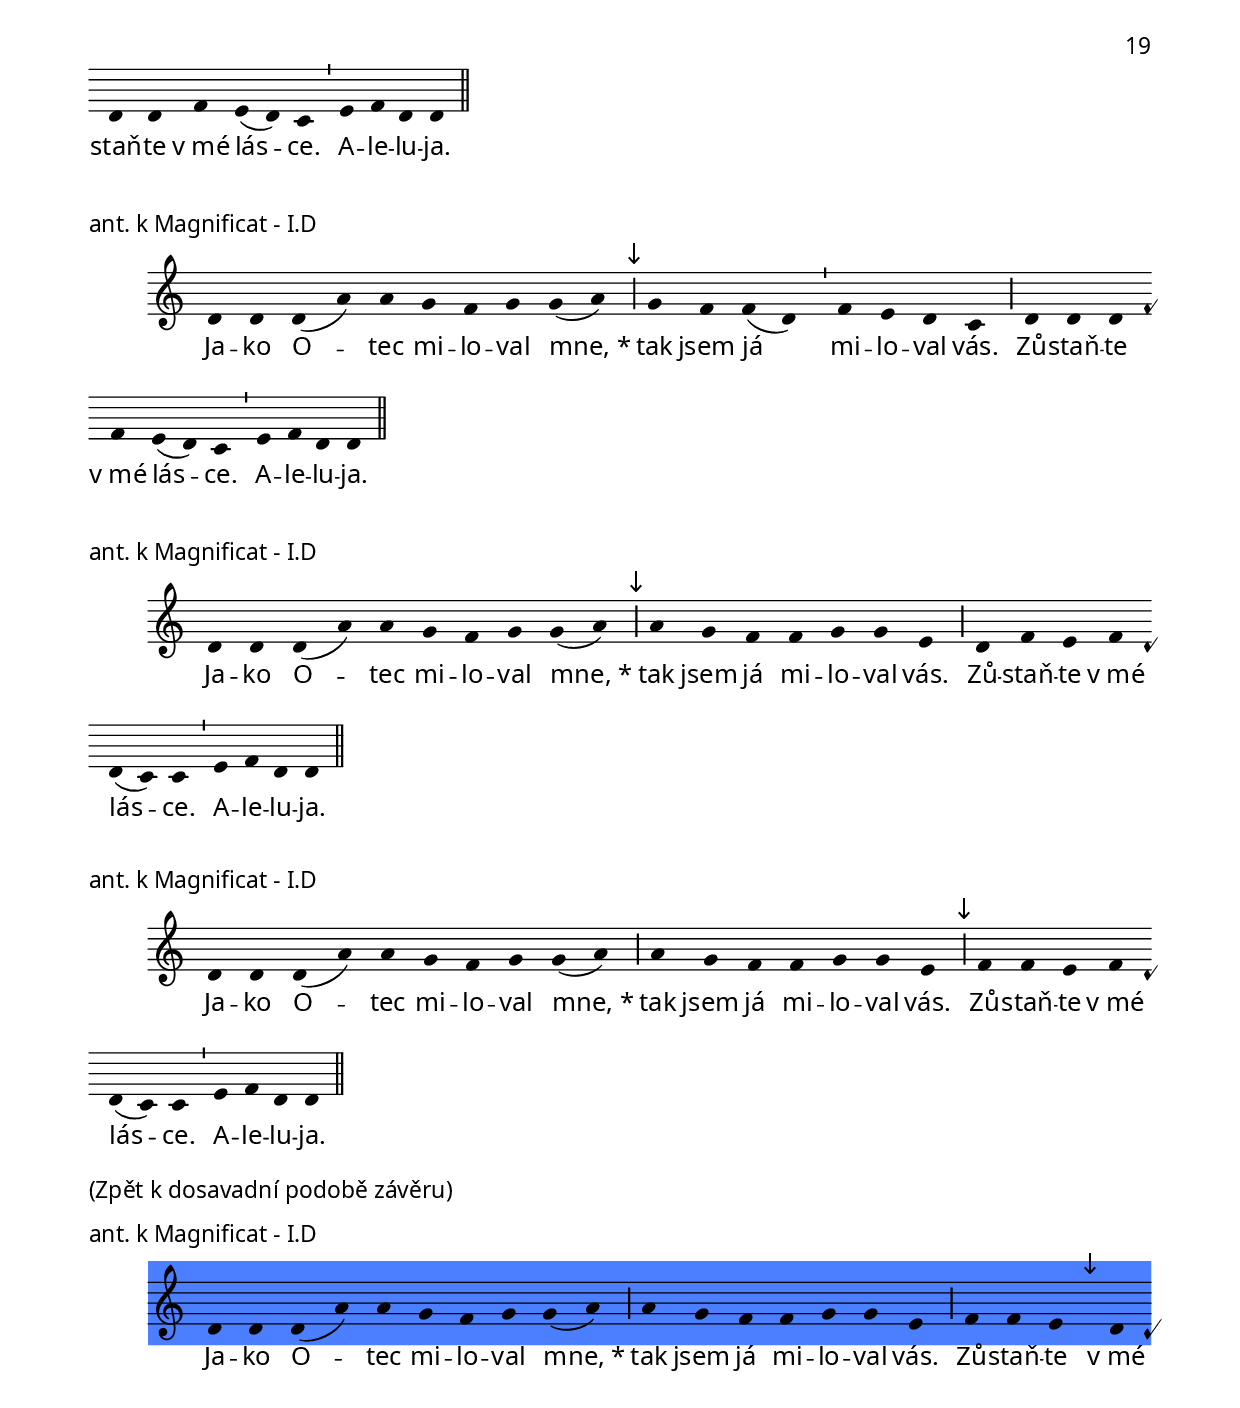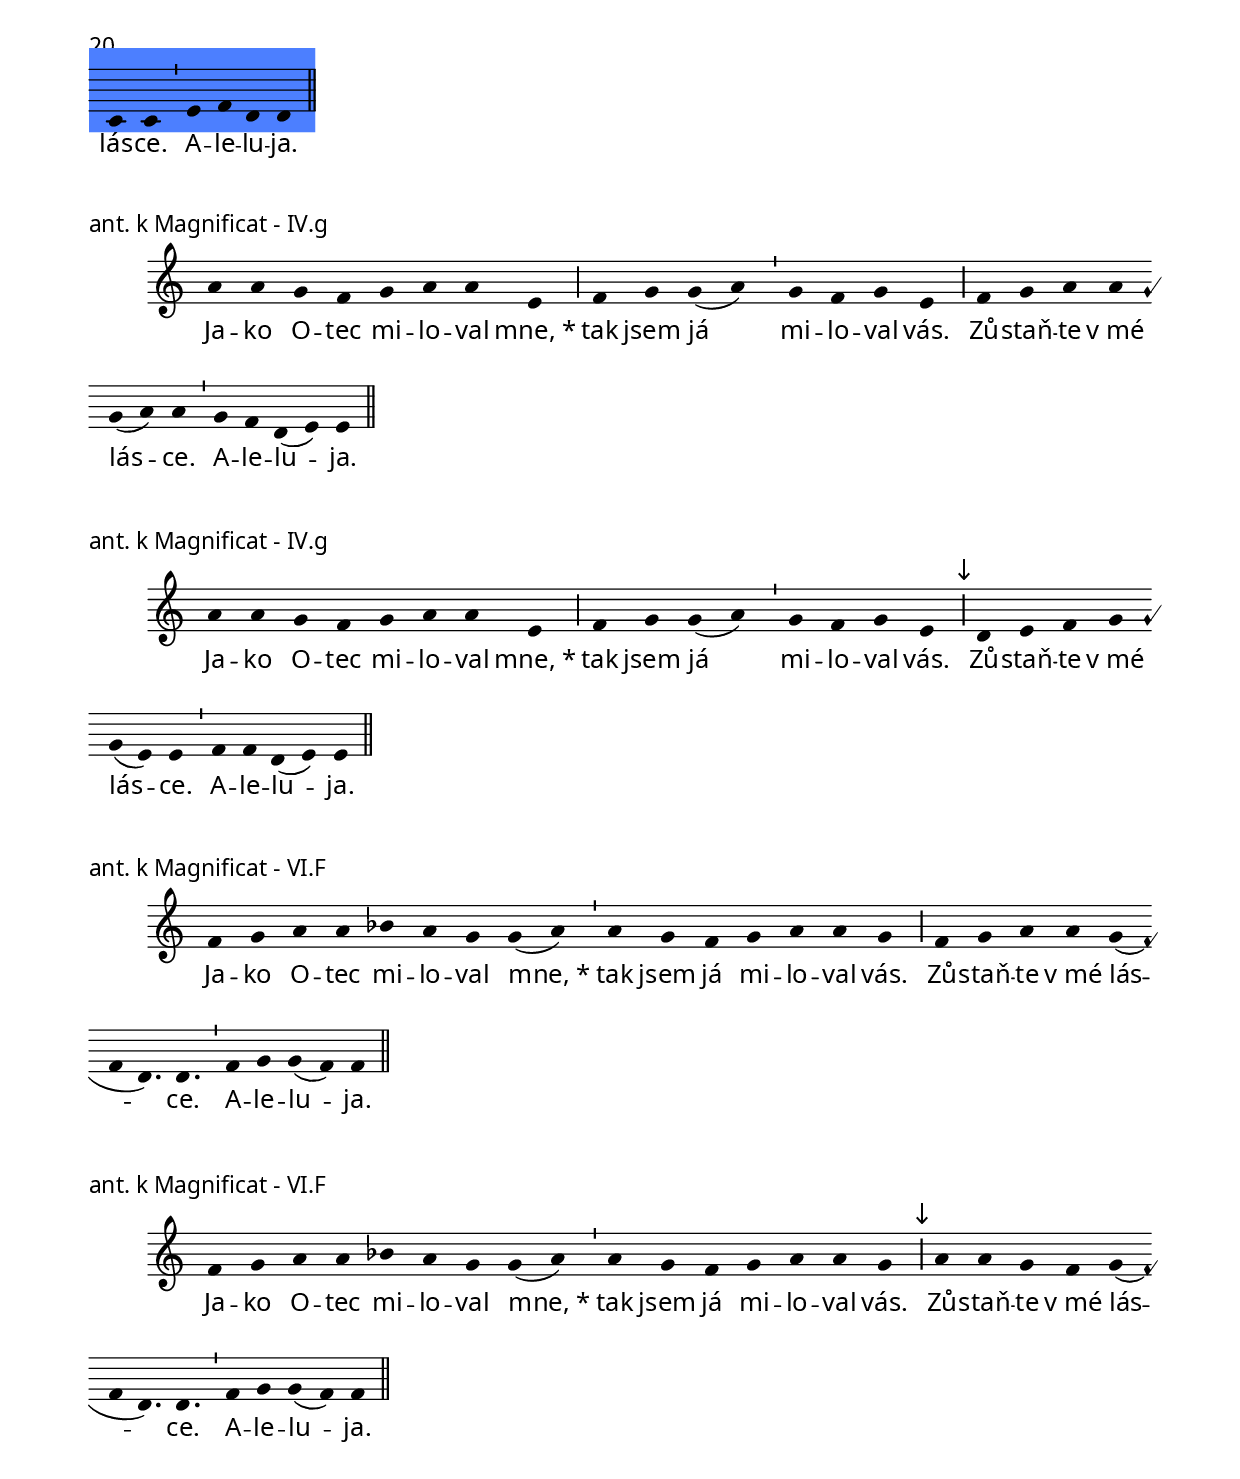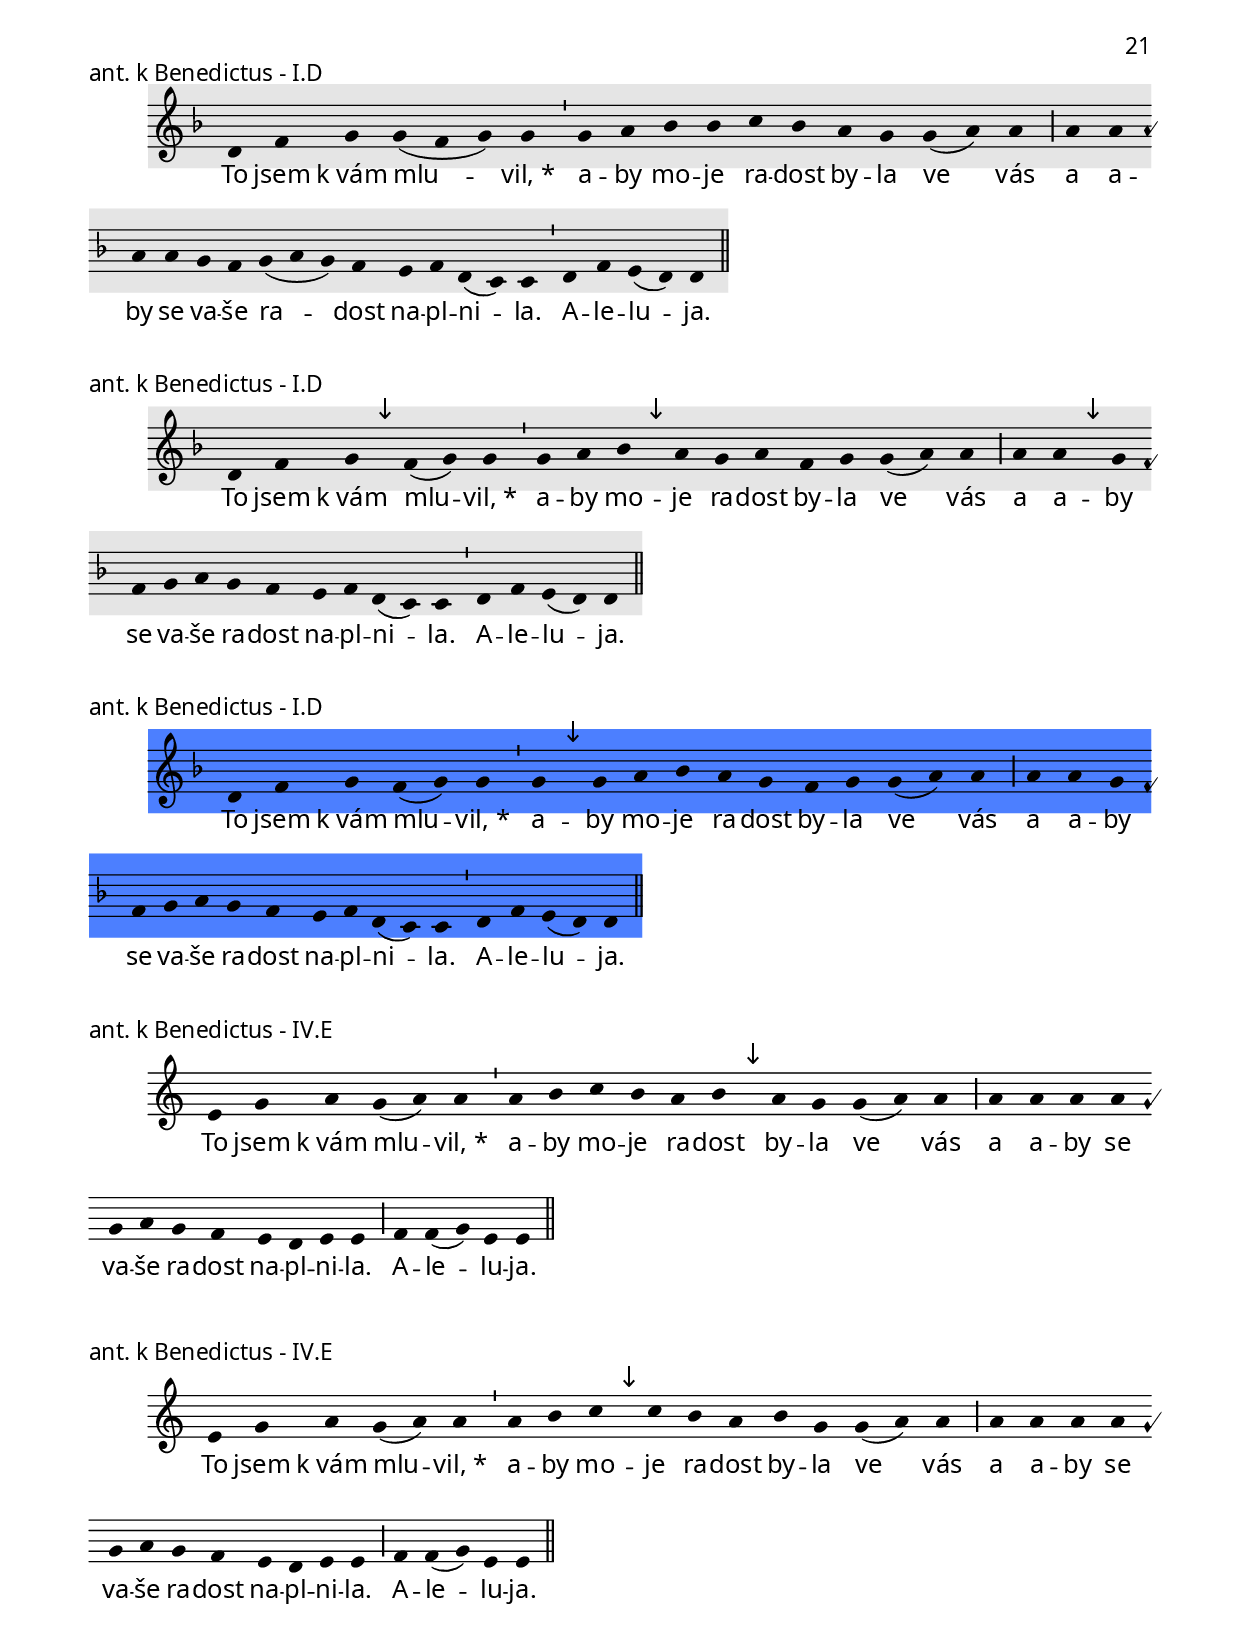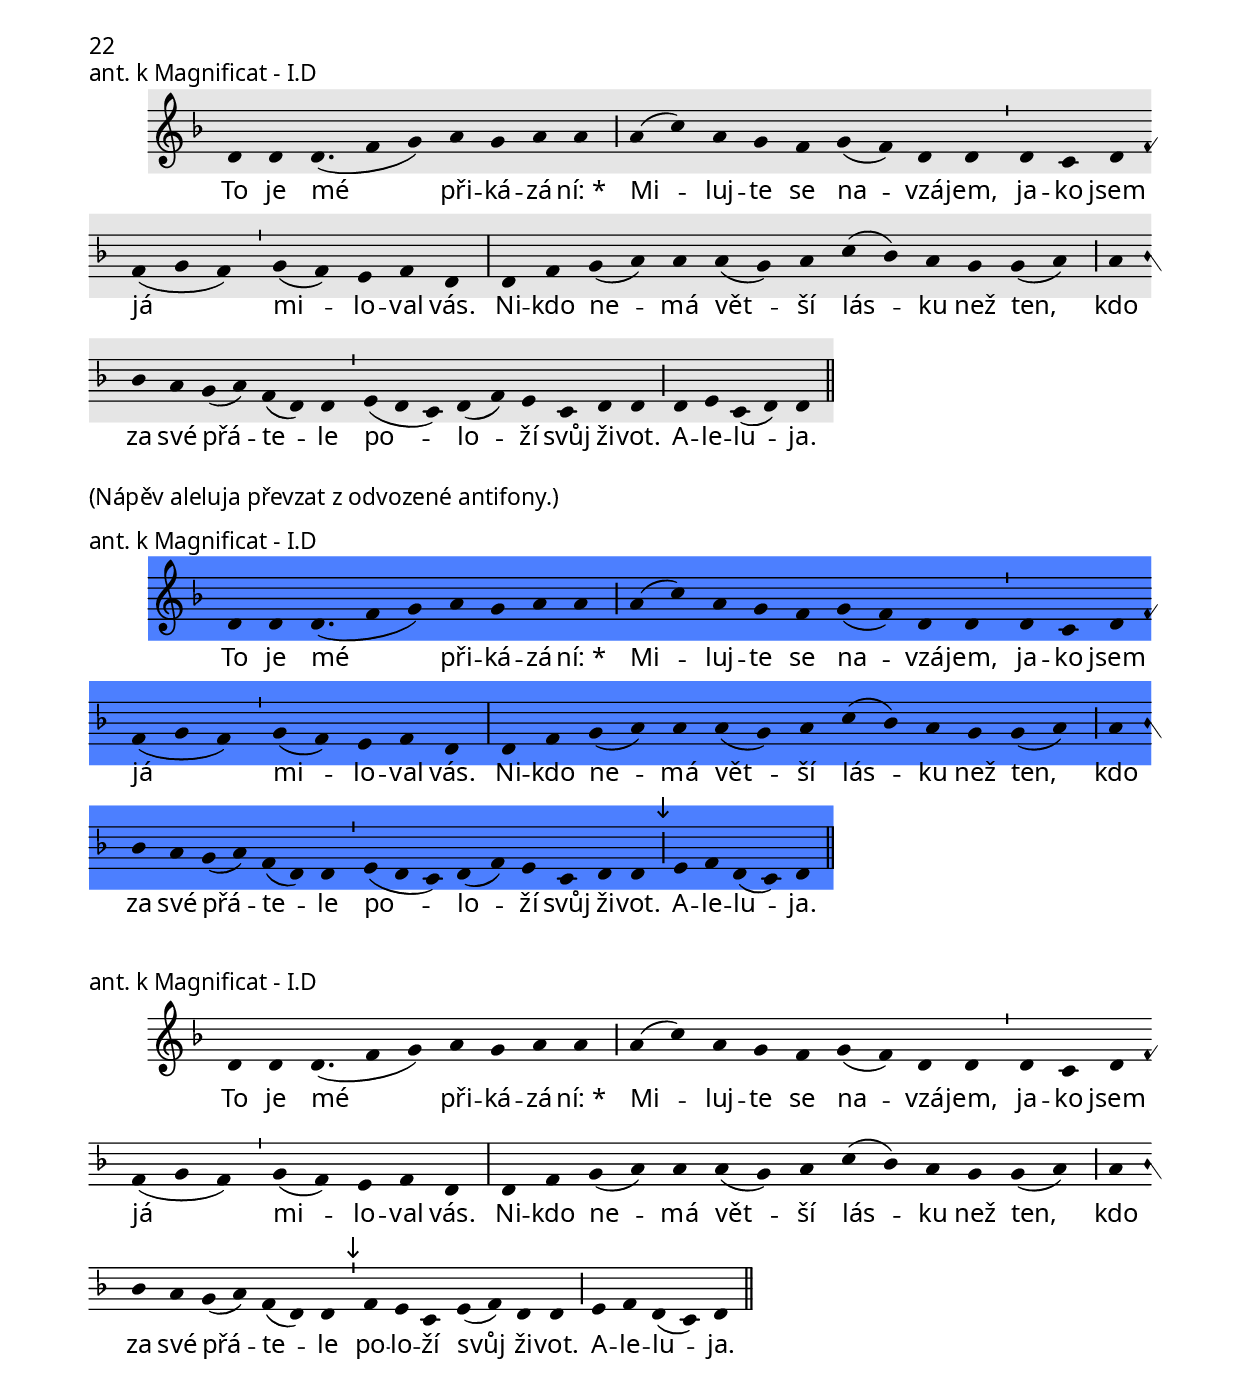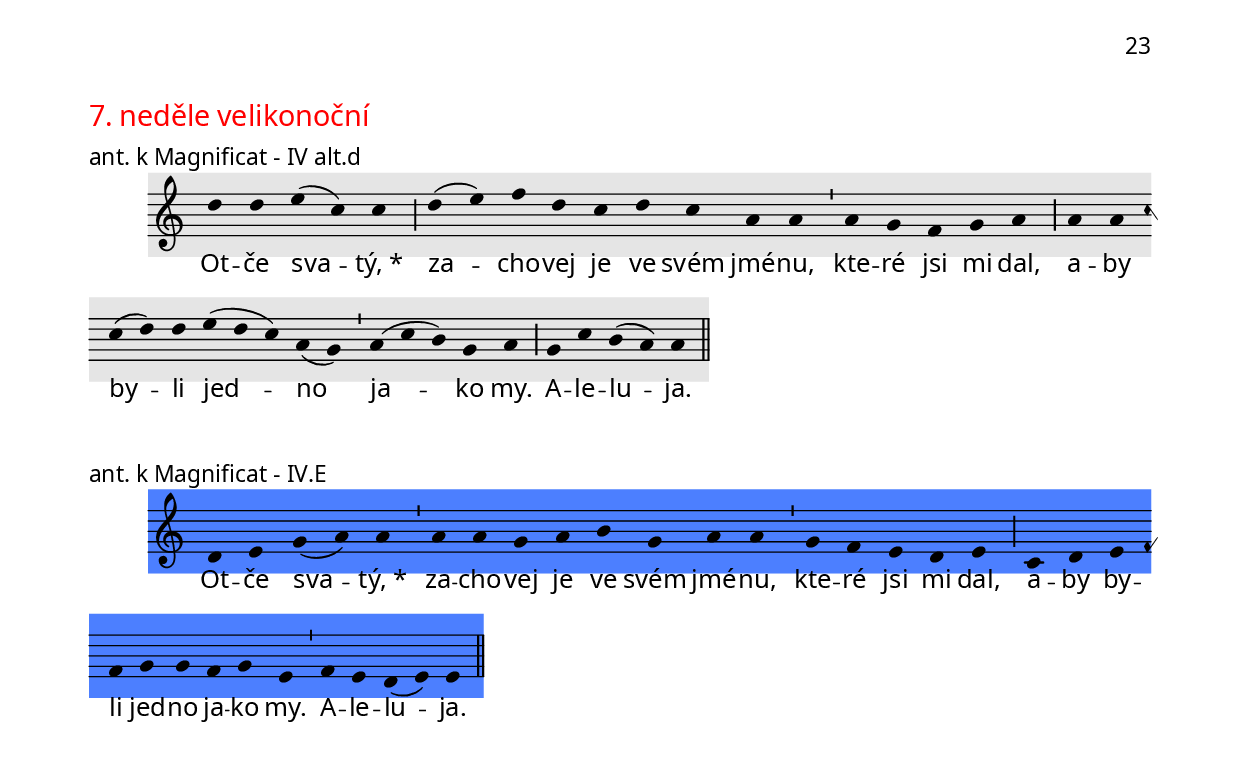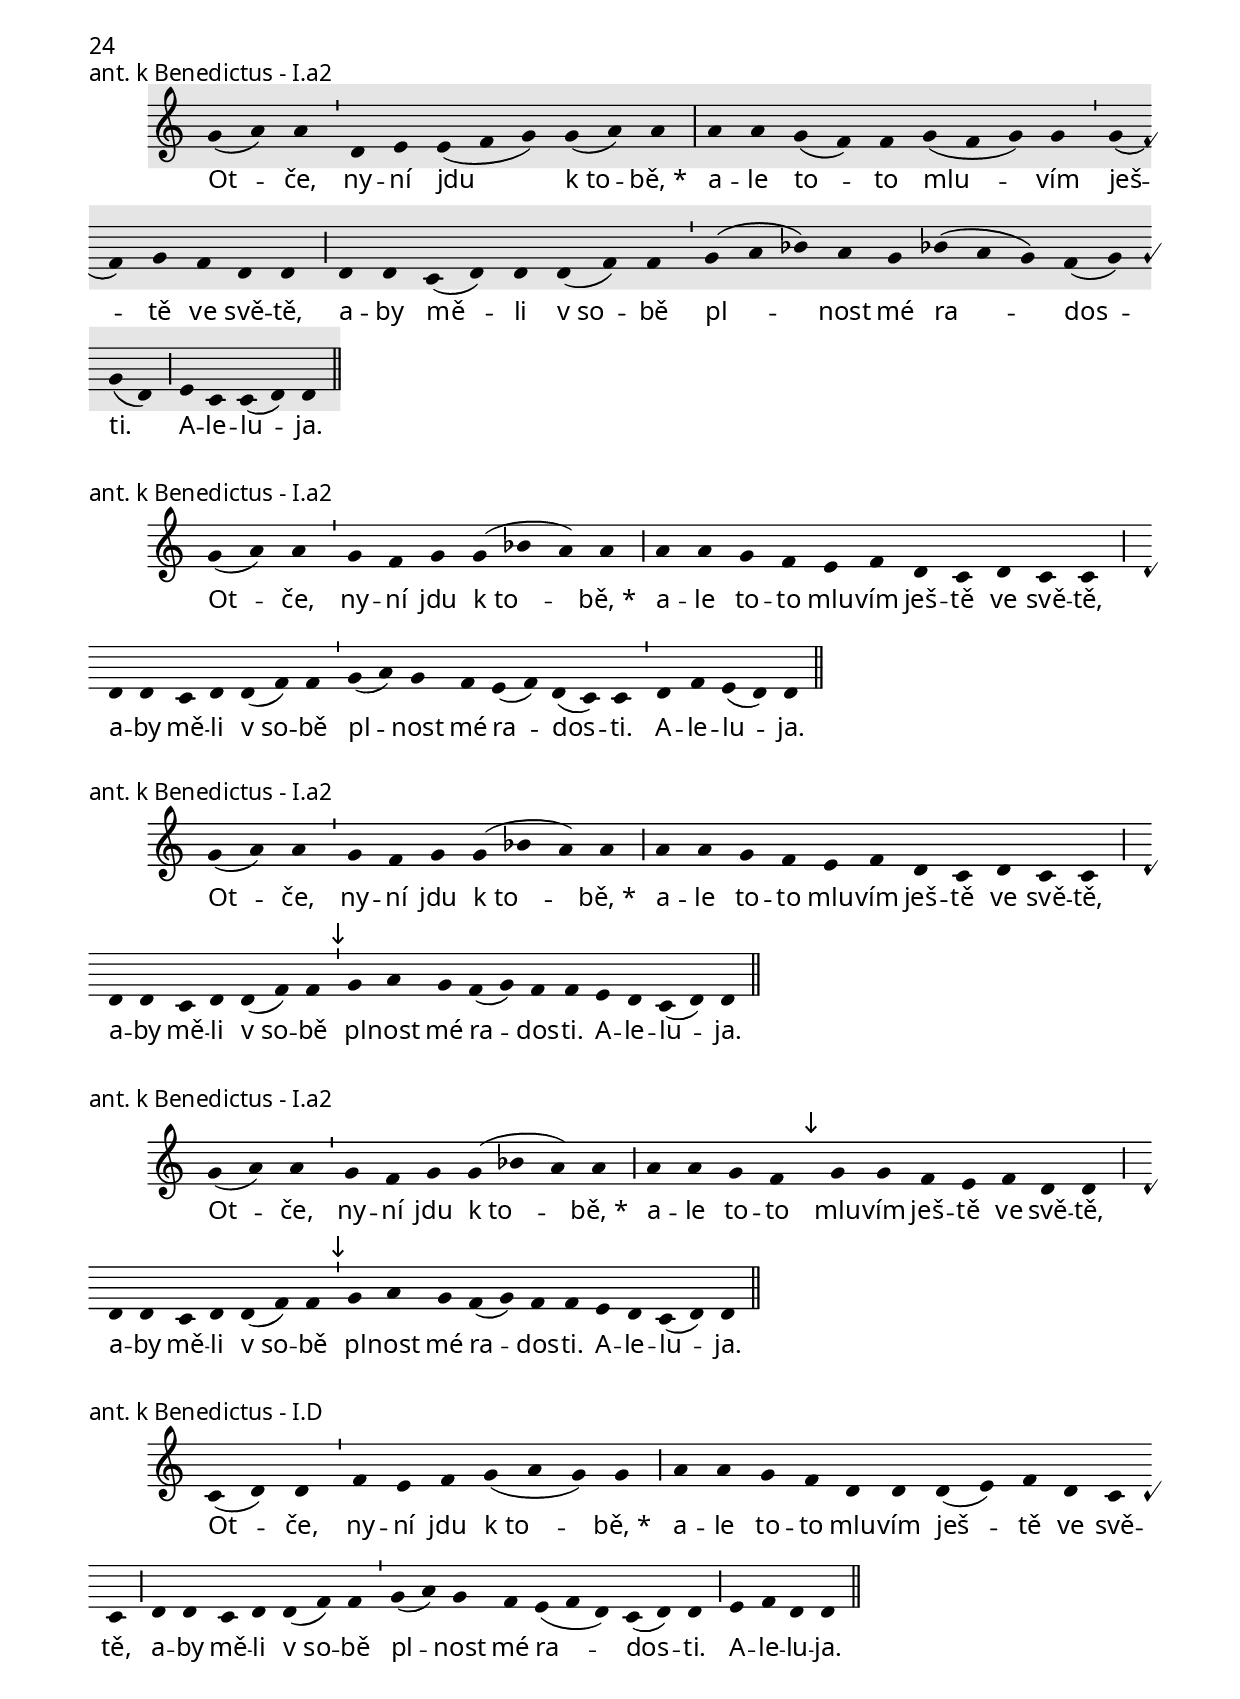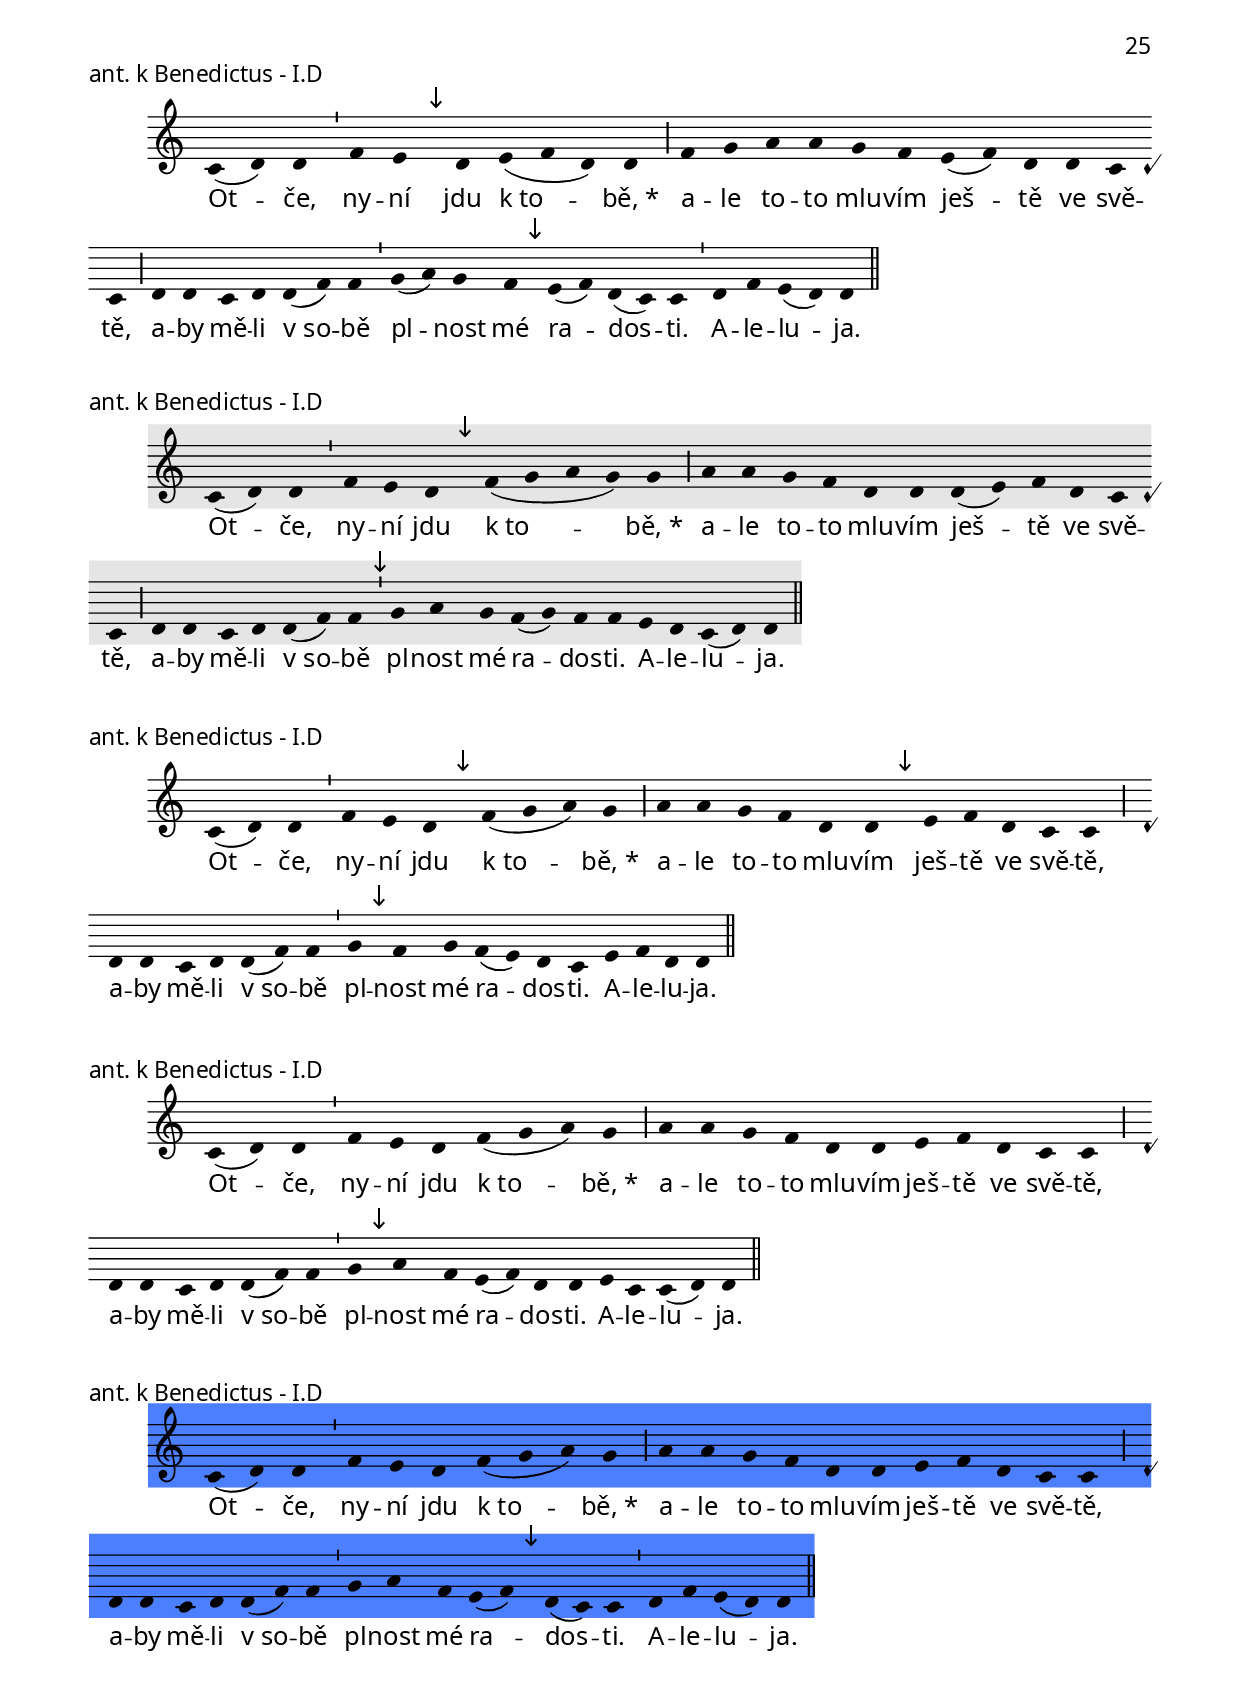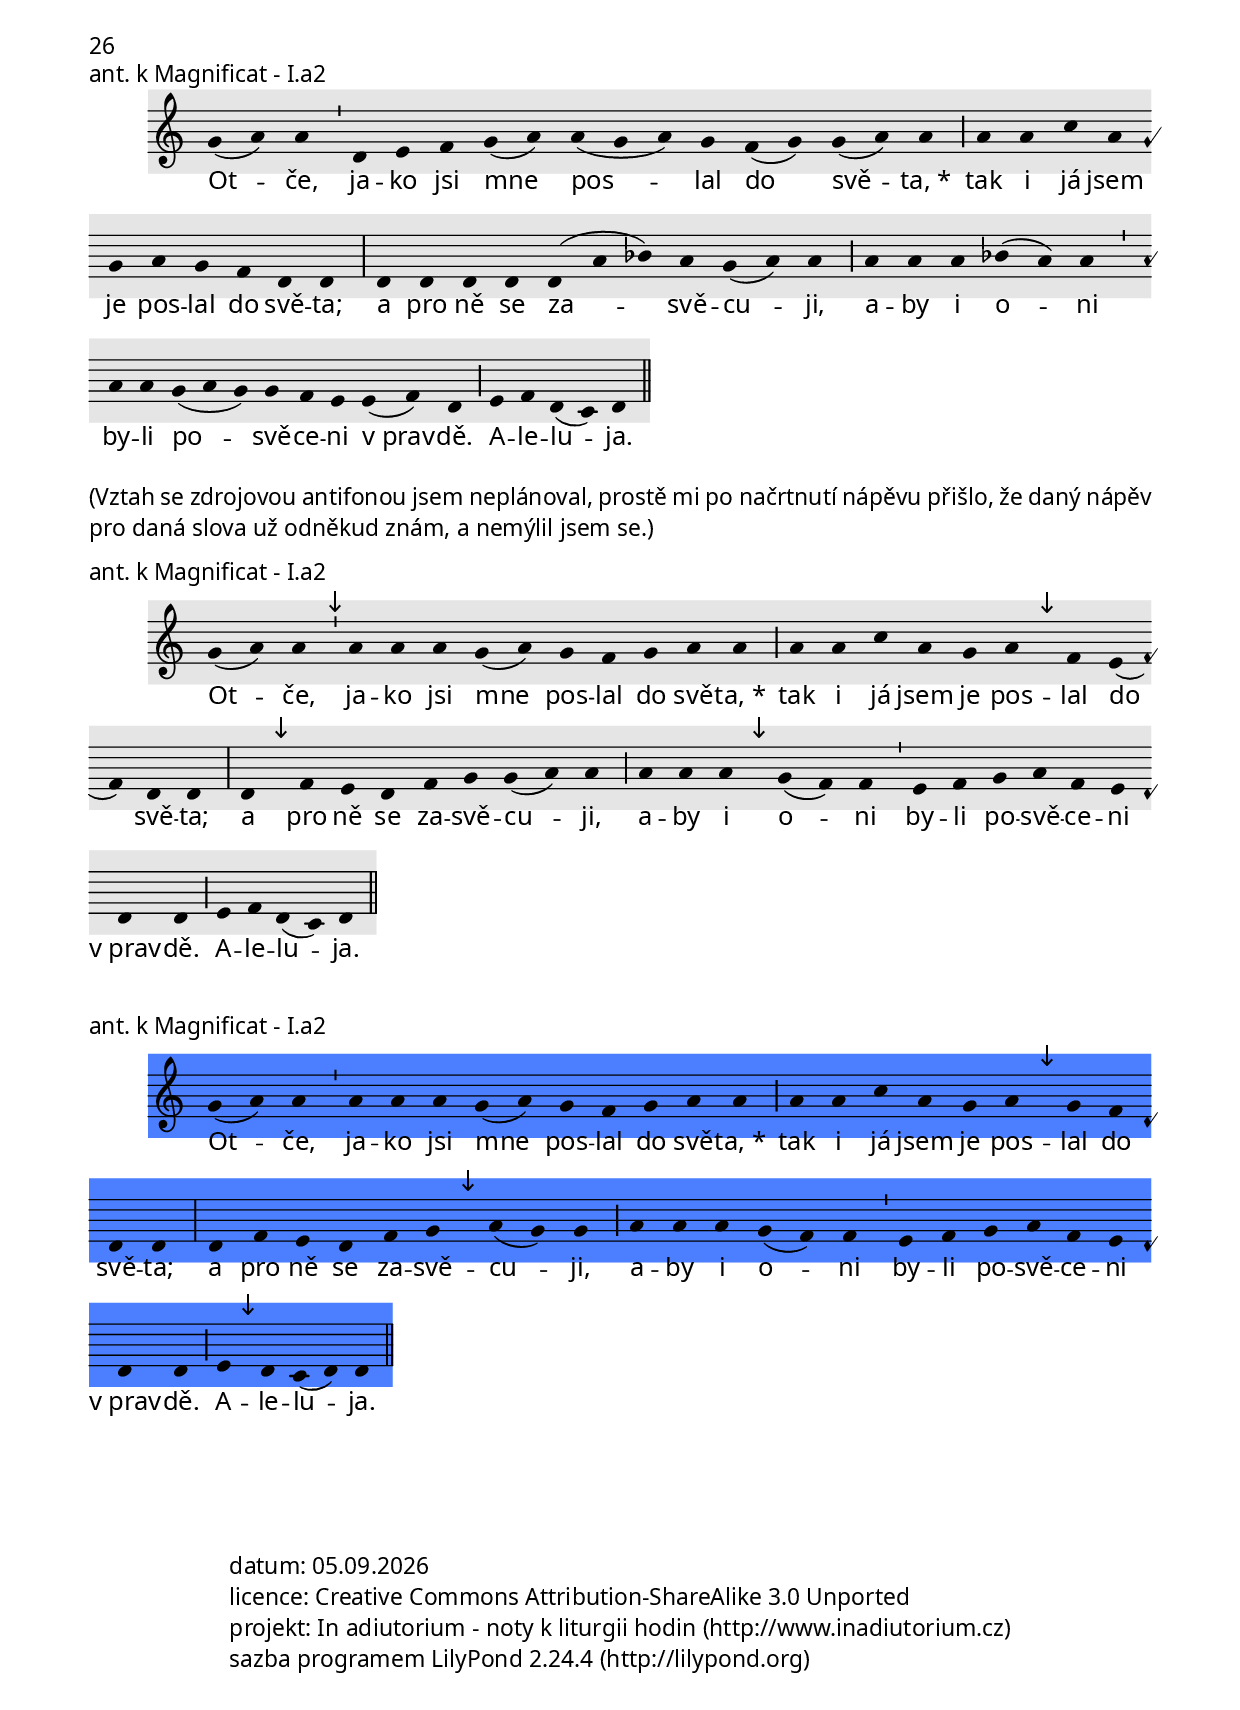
\include "../spolecne.ly"

\markup {\nadpisDen {3. neděle velikonoční}}

\score {
  \relative c'' {
    \zvyraznovacSedy
    \choralniRezim
    g4 g a( c) c c c b c d c a4. a4
    b b( c) c c \barMin
    d( c b) c g4.( a) \barMax

    a4 g( f) e( f e) e \barFinalis
  }
  \addlyrics {
    Je -- žíš sta -- nul_* me -- zi svý -- mi u -- čed -- ní -- ky
    a ře -- kl jim:
    Po -- koj vám!
    A -- le -- lu -- ja!
  }
  \header {
    quid = "ant. k Magnificat"
    modus = "III"
    differentia = "g"
    psalmus = ""
    id = "iiimag1"
    fons = "zkopírována ze čtvrtka ve vel. oktávu - tam je k Benedictus"
    piece = \markup {\sestavTitulekBezZalmu}
  }
}

\markup\aktualisace

\score {
  \relative c'' {
    \zvyraznovacModry
    \choralniRezim
    g4 g a( c) c c c b c d c a4. a4
    b b( c) c c \barMin
    d( c b) c g4.( a) \barMax

    g4 g( a) f( e) e \barFinalis
  }
  \addlyrics {
    Je -- žíš sta -- nul_* me -- zi svý -- mi u -- čed -- ní -- ky
    a ře -- kl jim:
    Po -- koj vám!
    A -- le -- lu -- ja!
  }
  \header {
    quid = "ant. k Magnificat"
    modus = "III"
    differentia = "g"
    psalmus = ""
    id = "iiimag1"
    fial = "velikonoce_velikonocnioktav.ly#ct-ben"
    piece = \markup {\sestavTitulekBezZalmu}
  }
}

\pageBreak

\score {
  \relative c'' {
    \zvyraznovacSedy
    \choralniRezim
    g4( c b) d( c) b( c) a( g) g( a) \barMin
    a b b( c) c c a g a( f) f( e) \barMaior
    d f g f( g) \barMax
    g( a) f f e e \barMin
    e f g g g \barMax
    g a( g) f( g) g \barFinalis
  }
  \addlyrics {
    Po -- dí -- vej -- te se_*
    na mé ru -- ce a na mé no -- hy:
    vždyť jsem to já!
    Do -- tkně -- te se mě
    a pře -- svěd -- čte se.
    A -- le -- lu -- ja.
  }
  \header {
    quid = "ant. k Benedictus"
    modus = "VIII"
    differentia = "G"
    psalmus = ""
    placet = "_dotkněte se .. a ..._ jinak, lépe"
    id = "iiiben"
    fial = "velikonoce_velikonocnioktav.ly#ct-mag?+pokracovani"
    piece = \markup {\sestavTitulekBezZalmu}
  }
}

\markup{Aktualisace podle zdroje:}

\score {
  \relative c'' {
    \zvyraznovacSedy
    \choralniRezim
    a4 g f g g \barMin
    a g a( c) c c d b c a \barMaior
    g f a a( g) \barMax
    a g a c c c b a g g \barMin
    f a a( g) g \barFinalis
  }
  \addlyrics {
    Po -- dí -- vej -- te se_*
    na mé ru -- ce a na mé no -- hy:
    vždyť jsem to já!
    Do -- tkně -- te se mě a pře -- svěd -- čte se.
    A -- le -- lu -- ja.
  }
  \header {
    quid = "ant. k Benedictus"
    modus = "VIII"
    differentia = "G"
    psalmus = ""
    id = "iiiben"
    fial = "velikonoce_velikonocnioktav.ly#ct-mag?delsi_text"
    piece = \markup {\sestavTitulekBezZalmu}
  }
}

\markup\aktualisace

\score {
  \relative c'' {
    \choralniRezim
    a4 g f g g \barMin
    \mark\sipka f g a( c) c c d b c a \barMaior
    g f a a( g) \barMax
    a g a c c c b a g g \barMin
    f a a( g) g \barFinalis
  }
  \addlyrics {
    Po -- dí -- vej -- te se_*
    na mé ru -- ce a na mé no -- hy:
    vždyť jsem to já!
    Do -- tkně -- te se mě a pře -- svěd -- čte se.
    A -- le -- lu -- ja.
  }
  \header {
    quid = "ant. k Benedictus"
    modus = "VIII"
    differentia = "G"
    psalmus = ""
    id = "iiiben"
    fial = "velikonoce_velikonocnioktav.ly#ct-mag?delsi_text"
    piece = \markup {\sestavTitulekBezZalmu}
  }
}

\score {
  \relative c'' {
    \zvyraznovacModry
    \choralniRezim
    a4 g f g g \barMin
    f g a( c) c c d b c a \barMaior
    g f a a( g) \barMax
    a g a c c c \mark\sipka d c a a \barMin
    c b a( g) g \barFinalis
  }
  \addlyrics {
    Po -- dí -- vej -- te se_*
    na mé ru -- ce a na mé no -- hy:
    vždyť jsem to já!
    Do -- tkně -- te se mě a pře -- svěd -- čte se.
    A -- le -- lu -- ja.
  }
  \header {
    quid = "ant. k Benedictus"
    modus = "VIII"
    differentia = "G"
    psalmus = ""
    id = "iiiben"
    fial = "velikonoce_velikonocnioktav.ly#ct-mag?zacatek=22"
    piece = \markup {\sestavTitulekBezZalmu}
  }
}

\score {
  \relative c'' {
    \choralniRezim
    a4 g f g g \barMin
    f g a( c) c c d b c a \barMaior
    g f a a( g) \barMax
    a \mark\sipka c b g g g f a g g \barMin
    f a g g \barFinalis
  }
  \addlyrics {
    Po -- dí -- vej -- te se_*
    na mé ru -- ce a na mé no -- hy:
    vždyť jsem to já!
    Do -- tkně -- te se mě a pře -- svěd -- čte se.
    A -- le -- lu -- ja.
  }
  \header {
    quid = "ant. k Benedictus"
    modus = "VIII"
    differentia = "G"
    psalmus = ""
    id = "iiiben"
    fial = "velikonoce_velikonocnioktav.ly#ct-mag?delsi_text"
    piece = \markup {\sestavTitulekBezZalmu}
  }
}

\score {
  \relative c'' {
    \choralniRezim
    a4 g f g g \barMin
    f g a( c) c c d b c a \barMaior
    g f a a( g) \barMax
    a c b g g g \mark\sipka a f e e \barMin
    d f f( g) g \barFinalis
  }
  \addlyrics {
    Po -- dí -- vej -- te se_*
    na mé ru -- ce a na mé no -- hy:
    vždyť jsem to já!
    Do -- tkně -- te se mě a pře -- svěd -- čte se.
    A -- le -- lu -- ja.
  }
  \header {
    quid = "ant. k Benedictus"
    modus = "VIII"
    differentia = "G"
    psalmus = ""
    id = "iiiben"
    fial = "velikonoce_velikonocnioktav.ly#ct-mag?delsi_text"
    piece = \markup {\sestavTitulekBezZalmu}
  }
}

\pageBreak

\score {
  \relative c'' {
    \zvyraznovacSedy
    \choralniRezim
    a4 a g( a) a \barMin
    a b c c d a \barMaior
    a a g a g( d) \barMin f g g( a) a \barMax
    a a c( b a4.) a \barMin a4 b b( c) c c d b b \barMaior
    c b a( g) a e e \barMin a g a c b g a4. a \barMax
    a4 a( c) g( b) a \barFinalis
  }
  \addlyrics {
    Tak je psá -- no:_*
    Kris -- tus bu -- de tr -- pět
    a tře -- tí -- ho dne vsta -- ne z_mrt -- vých.
    V_je -- ho jmé -- nu bu -- de hlá -- sá -- no po -- ká -- ní,
    a -- by všem ná -- ro -- dům by -- ly od -- puš -- tě -- ny hří -- chy.
    A -- le -- lu -- ja.
  }
  \header {
    quid = "ant. k Magnificat"
    modus = "IV alt"
    differentia = "A"
    psalmus = ""
    placet = "II.A"
    id = "iiimag2"
    piece = \markup {\sestavTitulekBezZalmu}
  }
}

\score {
  \relative c'' {
    \zvyraznovacSedy
    \choralniRezim
    a4 a g( a) a \barMin
    c b c d c a \barMaior
    a c b g a( g) \barMin f g g( a) a \barMax
    c c b( c a4.) a \barMin c4 d e d c b( c) a( g) g \barMaior
    a g a a c c \barMin c c d c b c a a \barMaior
    b a g( a) a \barFinalis
  }
  \addlyrics {
    Tak je psá -- no:_*
    Kris -- tus bu -- de tr -- pět
    a tře -- tí -- ho dne vsta -- ne z_mrt -- vých.
    V_je -- ho jmé -- nu bu -- de hlá -- sá -- no po -- ká -- ní,
    a -- by všem ná -- ro -- dům by -- ly od -- puš -- tě -- ny hří -- chy.
    A -- le -- lu -- ja.
  }
  \header {
    quid = "ant. k Magnificat"
    modus = "II"
    differentia = "A"
    psalmus = ""
    id = "iiimag2"
    piece = \markup {\sestavTitulekBezZalmu}
  }
}

\score {
  \relative c'' {
    \zvyraznovacModry
    \choralniRezim
    a4 a g( a) a \barMin
    c b c d c a \barMaior
    a \mark\sipka a b g g( e) \barMin f g g( a) a \barMax
    c c b( c a4.) a \barMin c4 d e d c b( c) a( g) g \barMaior
    a g a a c c \barMin c c d c b c a a \barMaior
    b a g( a) a \barFinalis
  }
  \addlyrics {
    Tak je psá -- no:_*
    Kris -- tus bu -- de tr -- pět
    a tře -- tí -- ho dne vsta -- ne z_mrt -- vých.
    V_je -- ho jmé -- nu bu -- de hlá -- sá -- no po -- ká -- ní,
    a -- by všem ná -- ro -- dům by -- ly od -- puš -- tě -- ny hří -- chy.
    A -- le -- lu -- ja.
  }
  \header {
    quid = "ant. k Magnificat"
    modus = "II"
    differentia = "A"
    psalmus = ""
    id = "iiimag2"
    piece = \markup {\sestavTitulekBezZalmu}
  }
}

\pageBreak

\markup {\nadpisDen {4. neděle velikonoční}}

\markup\justify{Tahle (první, kterou jsem složil) se mi nezdá.
  Jako by modálně nedržela pohromadě (I-VIII?); Nový začátek na
  \italic{Dobrý pastýř} působí divně; a tak...}

\score {
  \relative c'' {
    \choralniRezim
    g4 g g a f( d) d \barMaior
    d( g) f g( a) a \barMin b c d c b c a( g) g \barMaior
    a a g g \barFinalis
  }
  \addlyrics {
    Já jsem pas -- týř dob -- rý.
    Dob -- rý pas -- týř dá -- vá za ov -- ce svůj ži -- vot.
    A -- le -- lu -- ja!
  }
  \header {
    quid = "ant. k Magnificat"
    modus = "VIII"
    differentia = "G"
    psalmus = ""
    id = ""
    piece = \markup {\sestavTitulekBezZalmu}
  }
}

\markup\nadpisSkupiny{2}

\markup{Myslím, že je dobrá - ale poměrně prostá.}

\score {
  \relative c'' {
    \zvyraznovacZelenyII
    \choralniRezim
    g4 g f g a( c) c \barMaior
    c( d) c b( c b a) a4.( g) \barMin
    a4( g) f g a a b( a) a( g) g \barMaior
    g g( a) g g \barFinalis
  }
  \addlyrics {
    Já jsem pas -- týř dob -- rý.
    Dob -- rý pas -- týř
    dá -- vá za ov -- ce svůj ži -- vot.
    A -- le -- lu -- ja!
  }
  \header {
    quid = "ant. k Magnificat"
    modus = "VIII"
    differentia = "G"
    psalmus = ""
    id = ""
    piece = \markup {\sestavTitulekBezZalmu}
  }
}

\markup\nadpisSkupiny{3}

\score {
  \relative c'' {
    \zvyraznovacSedy
    \choralniRezim
    c4( a b) b4.( c) \barMin c4 c( b) g( a g) g \barMaior
    g( a) f g( a) a \barMin
    \[ b( c \] \[ d b c) \] a4.( g) \barMin
    a4 g f g( a) a( g) g \barMaior
    g g( a) g g \barFinalis
  }
  \addlyrics {
    Já jsem pas -- týř dob -- rý.
    Dob -- rý pas -- týř
    dá -- vá
    za ov -- ce svůj ži -- vot.
    A -- le -- lu -- ja!
  }
  \header {
    quid = "ant. k Magnificat"
    modus = "VIII"
    differentia = "c"
    psalmus = ""
    id = "ivmag1"
    piece = \markup {\sestavTitulekBezZalmu}
  }
}

\score {
  \relative c'' {
    \zvyraznovacSedy
    \choralniRezim
    \mark\sipka c4 a c b g( a g) g \barMaior
    g( a) f g( a) a \barMin
    \[ b( c \] \[ d b c) \] a4.( g) \barMin
    a4 g f g( a) a( g) g \barMaior
    g g( a) g g \barFinalis
  }
  \addlyrics {
    Já jsem pas -- týř dob -- rý.
    Dob -- rý pas -- týř
    dá -- vá
    za ov -- ce svůj ži -- vot.
    A -- le -- lu -- ja!
  }
  \header {
    quid = "ant. k Magnificat"
    modus = "VIII"
    differentia = "c"
    psalmus = ""
    id = "ivmag1"
    piece = \markup {\sestavTitulekBezZalmu}
  }
}

\score {
  \relative c'' {
    \zvyraznovacModry
    \choralniRezim
    c4 a c b g( a g) g \barMaior
    g( a) f g( a) a \barMin
    \[ b( c \] \[ d b c) \] a4.( g) \barMin
    a4 g f g( a) a( g) g \barMaior
    \mark\sipka f g( a) g g \barFinalis
  }
  \addlyrics {
    Já jsem pas -- týř dob -- rý._*
    Dob -- rý pas -- týř
    dá -- vá
    za ov -- ce svůj ži -- vot.
    A -- le -- lu -- ja!
  }
  \header {
    quid = "ant. k Magnificat"
    modus = "VIII"
    differentia = "c"
    psalmus = ""
    id = "ivmag1"
    piece = \markup {\sestavTitulekBezZalmu}
  }
}

\score {
  \relative c'' {
    \choralniRezim
    c4 a c b g( a g) g \barMaior
    \mark\sipka f g g( a) a \barMin
    \[ b( c \] \[ d b c) \] a4.( g) \barMin
    a4 g f g( a) a( g) g \barMaior
    f g( a) g g \barFinalis
  }
  \addlyrics {
    Já jsem pas -- týř dob -- rý._*
    Dob -- rý pas -- týř
    dá -- vá
    za ov -- ce svůj ži -- vot.
    A -- le -- lu -- ja!
  }
  \header {
    quid = "ant. k Magnificat"
    modus = "VIII"
    differentia = "c"
    psalmus = ""
    id = "ivmag1"
    piece = \markup {\sestavTitulekBezZalmu}
  }
}

\score {
  \relative c'' {
    \choralniRezim
    c4 a c b g( a g) g \barMaior
    \mark\sipka a f g( a) a \barMin
    \[ b( c \] \[ d b c) \] a4.( g) \barMin
    a4 g f g( a) a( g) g \barMaior
    f g( a) g g \barFinalis
  }
  \addlyrics {
    Já jsem pas -- týř dob -- rý._*
    Dob -- rý pas -- týř
    dá -- vá
    za ov -- ce svůj ži -- vot.
    A -- le -- lu -- ja!
  }
  \header {
    quid = "ant. k Magnificat"
    modus = "VIII"
    differentia = "c"
    psalmus = ""
    id = "ivmag1"
    piece = \markup {\sestavTitulekBezZalmu}
  }
}

\pageBreak

\score {
  \relative c'' {
    \choralniRezim
    g4 g g a f( g) g \barMaior
    a c b( g) g \barMin a( g) f e d d \barMax
    d d e f( g) g \barMin g a b c b a g a \barMaior
    b a g g \barFinalis
  }
  \addlyrics {
    Já jsem dob -- rý pas -- týř;
    já jsem ces -- ta, prav -- da a ži -- vot.
    Znám svo -- je ov -- ce a mo -- je ov -- ce zna -- jí mne.
    A -- le -- lu -- ja!
  }
  \header {
    quid = "ant. k Benedictus"
    modus = "VIII"
    differentia = "G"
    psalmus = ""
    id = ""
    piece = \markup {\sestavTitulekBezZalmu}
  }
}

\score {
  \relative c'' {
    \zvyraznovacSedy
    \choralniRezim
    g4 g g a f( g) g \barMaior
    a c b( g) g \barMin a( g) f e \mark\sipka d( e d) d \barMax
    \mark\sipka f( e) g a g( a) a \barMin a b c c( d c) b a( g) f( g) g \barMaior
    g a g g \barFinalis
  }
  \addlyrics {
    Já jsem dob -- rý pas -- týř;
    já jsem ces -- ta, prav -- da a ži -- vot.
    Znám svo -- je ov -- ce a mo -- je ov -- ce zna -- jí mne.
    A -- le -- lu -- ja!
  }
  \header {
    quid = "ant. k Benedictus"
    modus = "VIII"
    differentia = "G"
    psalmus = ""
    id = "ivben"
    piece = \markup {\sestavTitulekBezZalmu}
  }
}

\score {
  \relative c'' {
    \choralniRezim
    g4 g g a f( g) g \barMaior
    a c b( g) g \barMin \mark\sipka g( a) f e d( e) e \barMax
    %f( e) g a g( a) a \barMin a b c c( d c) b a( g) f( g) g \barMaior
    %g a g g \barFinalis
  }
  \addlyrics {
    Já jsem dob -- rý pas -- týř;
    já jsem ces -- ta, prav -- da a ži -- vot.
    Znám svo -- je ov -- ce a mo -- je ov -- ce zna -- jí mne.
    A -- le -- lu -- ja!
  }
  \header {
    quid = "ant. k Benedictus"
    modus = "VIII"
    differentia = "G"
    psalmus = ""
    id = "ivben"
    piece = \markup {\sestavTitulekBezZalmu}
  }
}

\score {
  \relative c'' {
    \choralniRezim
    c4 c b a c( d) d \barMaior
    e d c( d) c \barMin b( c) a g a( g) g \barMaior
    a g f g( a) a \barMin
    c b c d d c d c \barMin
    a g a( g) g \barFinalis
  }
  \addlyrics {
    Já jsem dob -- rý pas -- týř;
    já jsem ces -- ta, prav -- da a ži -- vot.
    Znám svo -- je ov -- ce a mo -- je ov -- ce zna -- jí mne.
    A -- le -- lu -- ja!
  }
  \header {
    quid = "ant. k Benedictus"
    modus = "VII"
    differentia = "c"
    psalmus = ""
    fial = "pust_svatytyden.ly#po?zacatek=7"
    id = "ivben"
    piece = \markup {\sestavTitulekBezZalmu}
  }
}

\score {
  \relative c'' {
    \choralniRezim
    c4 c b a c( d) d \barMaior
    e d c( d) c \barMin b( c) a g a( g) g \barMaior
    a g f g( a) a \barMin
    \mark\sipka a b c a g a g g \barMin
    f a g g \barFinalis
  }
  \addlyrics {
    Já jsem dob -- rý pas -- týř;
    já jsem ces -- ta, prav -- da a ži -- vot.
    Znám svo -- je ov -- ce a mo -- je ov -- ce zna -- jí mne.
    A -- le -- lu -- ja!
  }
  \header {
    quid = "ant. k Benedictus"
    modus = "VII"
    differentia = "c"
    psalmus = ""
    fial = "pust_svatytyden.ly#po?zacatek=7"
    id = "ivben"
    piece = \markup {\sestavTitulekBezZalmu}
  }
}

\score {
  \relative c'' {
    \choralniRezim
    c4 c b a c( d) d \barMaior
    e d c( d) c \barMin b( c) a g a( g) g \barMaior
    a g f g( a) a \barMin
    \mark\sipka a a a c c b c a \barMin
    g f g g \barFinalis
  }
  \addlyrics {
    Já jsem dob -- rý pas -- týř;
    já jsem ces -- ta, prav -- da a ži -- vot.
    Znám svo -- je ov -- ce a mo -- je ov -- ce zna -- jí mne.
    A -- le -- lu -- ja!
  }
  \header {
    quid = "ant. k Benedictus"
    modus = "VII"
    differentia = "c"
    psalmus = ""
    fial = "pust_svatytyden.ly#po?zacatek=7"
    id = "ivben"
    piece = \markup {\sestavTitulekBezZalmu}
  }
}

\score {
  \relative c'' {
    \choralniRezim
    c4 c b a c( d) d \barMaior
    e d c( d) c \barMin b( c) a g a( g) g \barMaior
    \mark\sipka a b c a a \barMin
    c c c b a b a g \barMin
    f a g g \barFinalis
  }
  \addlyrics {
    Já jsem dob -- rý pas -- týř;
    já jsem ces -- ta, prav -- da a ži -- vot.
    Znám svo -- je ov -- ce a mo -- je ov -- ce zna -- jí mne.
    A -- le -- lu -- ja!
  }
  \header {
    quid = "ant. k Benedictus"
    modus = "VII"
    differentia = "c"
    psalmus = ""
    fial = "pust_svatytyden.ly#po?zacatek=7"
    id = "ivben"
    piece = \markup {\sestavTitulekBezZalmu}
  }
}

\score {
  \relative c'' {
    \zvyraznovacZelenyII
    \choralniRezim
    c4 c b a c( d) d \barMaior
    e d c( d) c \barMin b( c) a g a( g) g \barMaior
    a b c a a \barMin
    \mark\sipka a c c b a b a g \barMin
    f a g g \barFinalis
  }
  \addlyrics {
    Já jsem dob -- rý pas -- týř;
    já jsem ces -- ta, prav -- da a ži -- vot.
    Znám svo -- je ov -- ce a mo -- je ov -- ce zna -- jí mne.
    A -- le -- lu -- ja!
  }
  \header {
    quid = "ant. k Benedictus"
    modus = "VII"
    differentia = "c"
    psalmus = ""
    fial = "pust_svatytyden.ly#po?zacatek=7"
    id = "ivben"
    piece = \markup {\sestavTitulekBezZalmu}
  }
}

\score {
  \relative c'' {
    \choralniRezim
    c4 c b a c( d) d \barMaior
    e d c( d) c \barMin b( c) a g a( g) g \barMaior
    a-- b c a a \barMin
    \mark\sipka c b c a g f g g \barMaior
    f g( a) g g \barFinalis
  }
  \addlyrics {
    Já jsem dob -- rý pas -- týř;
    já jsem ces -- ta, prav -- da a ži -- vot.
    Znám svo -- je ov -- ce a mo -- je ov -- ce zna -- jí mne.
    A -- le -- lu -- ja!
  }
  \header {
    quid = "ant. k Benedictus"
    modus = "VII"
    differentia = "c"
    psalmus = ""
    fial = "pust_svatytyden.ly#po?zacatek=7"
    id = "ivben"
    piece = \markup {\sestavTitulekBezZalmu}
  }
}

\score {
  \relative c'' {
    \zvyraznovacModry
    \choralniRezim
    c4 c b a c( d) d \barMaior
    e d c( d) c \barMin b( c) a g a( g) g \barMaior
    a-- b c a a \barMin
    \mark\sipka a b c a g f g g \barMaior
    f g( a) g g \barFinalis
  }
  \addlyrics {
    Já jsem dob -- rý pas -- týř;_*
    já jsem ces -- ta, prav -- da a ži -- vot.
    Znám svo -- je ov -- ce a mo -- je ov -- ce zna -- jí mne.
    A -- le -- lu -- ja!
  }
  \header {
    quid = "ant. k Benedictus"
    modus = "VII"
    differentia = "c"
    psalmus = ""
    fial = "pust_svatytyden.ly#po?zacatek=7"
    id = "ivben"
    piece = \markup {\sestavTitulekBezZalmu}
  }
}

\score {
  \relative c'' {
    \choralniRezim
    c4 c b a c( d) d \barMaior
    e d c( d) c \barMin b( c) a g a( g) g \barMaior
    \mark\sipka a g a a( c) c \barMin
    c c c d d c d c \barMin
    b c a( g) g \barFinalis
  }
  \addlyrics {
    Já jsem dob -- rý pas -- týř;
    já jsem ces -- ta, prav -- da a ži -- vot.
    Znám svo -- je ov -- ce a mo -- je ov -- ce zna -- jí mne.
    A -- le -- lu -- ja!
  }
  \header {
    quid = "ant. k Benedictus"
    modus = "VII"
    differentia = "c"
    psalmus = ""
    fial = "pust_svatytyden.ly#po?zacatek=7"
    id = "ivben"
    piece = \markup {\sestavTitulekBezZalmu}
  }
}

\score {
  \relative c'' {
    \choralniRezim
    c4 c b a c( d) d \barMaior
    e d c( d) c \barMin b( c) a g a( g) g \barMaior
    a g a a( c) c \barMin
    \mark\sipka d c b c a g a g \barMin
    f a g g \barFinalis
  }
  \addlyrics {
    Já jsem dob -- rý pas -- týř;
    já jsem ces -- ta, prav -- da a ži -- vot.
    Znám svo -- je ov -- ce a mo -- je ov -- ce zna -- jí mne.
    A -- le -- lu -- ja!
  }
  \header {
    quid = "ant. k Benedictus"
    modus = "VII"
    differentia = "c"
    psalmus = ""
    fial = "pust_svatytyden.ly#po?zacatek=7"
    id = "ivben"
    piece = \markup {\sestavTitulekBezZalmu}
  }
}

\score {
  \relative c'' {
    \choralniRezim
    c4 c b a c( d) d \barMaior
    \mark\sipka d e c( a) a \barMin c( b) a g a( g) g \barMaior
    a-- b c a a \barMin
    a b c a g f g g \barMaior
    f g( a) g g \barFinalis
  }
  \addlyrics {
    Já jsem dob -- rý pas -- týř;_*
    já jsem ces -- ta, prav -- da a ži -- vot.
    Znám svo -- je ov -- ce a mo -- je ov -- ce zna -- jí mne.
    A -- le -- lu -- ja!
  }
  \header {
    quid = "ant. k Benedictus"
    modus = "VII"
    differentia = "c"
    psalmus = ""
    fial = "pust_svatytyden.ly#po?zacatek=7"
    id = "ivben"
    piece = \markup {\sestavTitulekBezZalmu}
  }
}

\pageBreak

\score {
  \relative c' {
    \choralniRezim
    d4 d d f e d d \barMin d d c( d) d e d e c a a \barMax
    a a a g a c( d) a \barMax
    a( e') e d c d c d( e) e \barMaior
    e e e e d f e e \barMin g a f( e) d \barMaior
    c d e( d) d \barFinalis
  }
  \addlyrics {
    Mám ta -- ké ji -- né ov -- ce,
    kte -- ré ne -- jsou z_to -- ho -- to ov -- čin -- ce.
    Ta -- ké ty mu -- sím při -- vést;
    u -- po -- slech -- nou mé -- ho hla -- su
    a bu -- de jen jed -- no stád -- ce, je -- den pas -- týř.
    A -- le -- lu -- ja!
  }
  \header {
    quid = "ant. k Magnificat"
    modus = "II"
    differentia = "D"
    psalmus = ""
    id = ""
    piece = \markup {\sestavTitulekBezZalmu}
  }
}

\markup\nadpisSkupiny{2}

\score {
  \relative c'' {
    \choralniRezim
    a4 a a g( b) b a( g) g \barMin
    g g g( e) e f g a g( a) g g \barMax
    a b c c c d( a) a \barMaior
    a( b) c b( a) a b( a) g a( e) e \barMaior
    e d e f f g d d \barMin e f f( e) e \barMaior
    f d d( e) e \barFinalis
  }
  \addlyrics {
    Mám ta -- ké ji -- né ov -- ce,
    kte -- ré ne -- jsou z_to -- ho -- to ov -- čin -- ce.
    Ta -- ké ty mu -- sím při -- vést;
    u -- po -- slech -- nou mé -- ho hla -- su
    a bu -- de jen jed -- no stád -- ce, je -- den pas -- týř.
    A -- le -- lu -- ja!
  }
  \header {
    quid = "ant. k Magnificat"
    modus = "III"
    differentia = "a"
    psalmus = ""
    id = ""
    piece = \markup {\sestavTitulekBezZalmu}
  }
}

\score {
  \relative c'' {
    \zvyraznovacSedy
    \choralniRezim
    a4 a g c b c( a) a \barMin
    a a g( e) e f e f d e e \barMax
    f g a a a g( a) a \barMaior
    a( b) c b( a) a b( a) g a( e) e \barMaior
    e d e f f g d d \barMin e f f( e) e \barMaior
    f d d( e) e \barFinalis
  }
  \addlyrics {
    Mám ta -- ké ji -- né ov -- ce,
    kte -- ré ne -- jsou z_to -- ho -- to ov -- čin -- ce.
    Ta -- ké ty mu -- sím při -- vést;
    u -- po -- slech -- nou mé -- ho hla -- su
    a bu -- de jen jed -- no stád -- ce, je -- den pas -- týř.
    A -- le -- lu -- ja!
  }
  \header {
    quid = "ant. k Magnificat"
    modus = "III"
    differentia = "a"
    psalmus = ""
    id = "ivmag2"
    piece = \markup {\sestavTitulekBezZalmu}
  }
}

\markup\justify{
  (přeuspořádání divisiones podle toho, jak jsem si zvykl antifonu frázovat
  a jak to odpovídá spádu melodie)
}
\score {
  \relative c'' {
    \choralniRezim
    a4 a g c b c( a) a \barMin
    a a g( e) e f e f d e e \barMaior
    f g a a a g( a) a \barMax
    a( b) c b( a) a b( a) g a( e) e \barMaior
    e d e f f g d d \barMin e f f( e) e \barMaior
    f d d( e) e \barFinalis
  }
  \addlyrics {
    Mám ta -- ké ji -- né ov -- ce,
    kte -- ré ne -- jsou z_to -- ho -- to ov -- čin -- ce.
    Ta -- ké ty mu -- sím při -- vést;
    u -- po -- slech -- nou mé -- ho hla -- su
    a bu -- de jen jed -- no stád -- ce, je -- den pas -- týř.
    A -- le -- lu -- ja!
  }
  \header {
    quid = "ant. k Magnificat"
    modus = "III"
    differentia = "a"
    psalmus = ""
    id = "ivmag2"
    piece = \markup {\sestavTitulekBezZalmu}
  }
}

\score {
  \relative c'' {
    \zvyraznovacModry
    \choralniRezim
    a4 a g c b c( a) a \barMin
    a a g( e) e f e f d e e \barMaior
    f g a a a g( a) a \barMax
    a( b) c b( a) a b( a) g a( e) e \barMaior
    e d e f f g d d \barMin e f f( e) e \barMaior
    \mark\sipka e f( d) d( e) e \barFinalis
  }
  \addlyrics {
    Mám ta -- ké ji -- né ov -- ce,_*
    kte -- ré ne -- jsou z_to -- ho -- to ov -- čin -- ce.
    Ta -- ké ty mu -- sím při -- vést;
    u -- po -- slech -- nou mé -- ho hla -- su
    a bu -- de jen jed -- no stád -- ce, je -- den pas -- týř.
    A -- le -- lu -- ja!
  }
  \header {
    textus_approbatus = "Mám také jiné ovce, které nejsou z tohoto ovčince.
    Také ty musím přivést; a uposlechnou mého hlasu a bude jen jedno stádce, jeden pastýř. Aleluja!"
    quid = "ant. k Magnificat"
    modus = "III"
    differentia = "a"
    psalmus = ""
    id = "ivmag2"
    piece = \markup {\sestavTitulekBezZalmu}
  }
}

\score {
  \relative c'' {
    \choralniRezim
    a4 a g c b c( a) a \barMin
    a a g( e) e f e f d e e \barMaior
    f g a a a g( a) a \barMax
    \mark\sipka a( c) b c( a) a b( a) g a( e) e \barMaior
    e d e f f g d d \barMin e f f( e) e \barMaior
    f d d( e) e \barFinalis
  }
  \addlyrics {
    Mám ta -- ké ji -- né ov -- ce,
    kte -- ré ne -- jsou z_to -- ho -- to ov -- čin -- ce.
    Ta -- ké ty mu -- sím při -- vést;
    u -- po -- slech -- nou mé -- ho hla -- su
    a bu -- de jen jed -- no stád -- ce, je -- den pas -- týř.
    A -- le -- lu -- ja!
  }
  \header {
    quid = "ant. k Magnificat"
    modus = "III"
    differentia = "a"
    psalmus = ""
    id = "ivmag2"
    piece = \markup {\sestavTitulekBezZalmu}
  }
}

\score {
  \relative c'' {
    \choralniRezim
    a4 a g c b c( a) a \barMin
    a a g( e) e f e f d e e \barMaior
    f g a a a g( a) a \barMax
    a( c) b \mark\sipka a( g) g g( a) g f( e) e \barMaior
    e d e f f g d d \barMin e f f( e) e \barMaior
    f d d( e) e \barFinalis
  }
  \addlyrics {
    Mám ta -- ké ji -- né ov -- ce,
    kte -- ré ne -- jsou z_to -- ho -- to ov -- čin -- ce.
    Ta -- ké ty mu -- sím při -- vést;
    u -- po -- slech -- nou mé -- ho hla -- su
    a bu -- de jen jed -- no stád -- ce, je -- den pas -- týř.
    A -- le -- lu -- ja!
  }
  \header {
    quid = "ant. k Magnificat"
    modus = "III"
    differentia = "a"
    psalmus = ""
    id = "ivmag2"
    piece = \markup {\sestavTitulekBezZalmu}
  }
}

\pageBreak

\markup {\nadpisDen {5. neděle velikonoční}}

\score {
  \relative c'' {
    \zvyraznovacSedy
    \choralniRezim
     c4 c b( a) g a( f) g g \barMin g g f( e) d d f( g) g \barMax
     g4 g g( c) c c \barMin c c d( c b) a( g) a( g a) a( g) g \barMaior
     a( b g) g( a) \barMin a a g( a) a b( c) a( g) g g( a g) f f g g \barMaior
     g g( a) a( g) g \barFinalis
  }
  \addlyrics {
    Já jsem pra -- vý vin -- ný kmen_* a můj O -- tec je vi -- nař.
    Kaž -- dou ra -- to -- lest, kte -- rá ne -- se o -- vo -- ce,
    čis -- tí, a -- by nes -- la o -- vo -- ce ješ -- tě hoj -- něj -- ší.
    A -- le -- lu -- ja.
  }
  \header {
    quid = "ant. k Magnificat"
    modus = "VIII"
    differentia = "c"
    psalmus = ""
    id = "vmag1"
    piece = \markup {\sestavTitulekBezZalmu}
  }
}

\score {
  \relative c'' {
    \choralniRezim
     c4 c b( a) g a( f) g g \barMin g g f( e) d d f( g) g \barMax
     g4 g g( c) c c \barMin c c d( c b) \mark\sipka a g( a) a( g) g \barMin
     a( b g) g( a) \barMaior a a \mark\sipka b c a g g \barMin g( a) f g( a) a( g) g \barMaior
     f g( a) g g \barFinalis
  }
  \addlyrics {
    Já jsem pra -- vý vin -- ný kmen_* a můj O -- tec je vi -- nař.
    Kaž -- dou ra -- to -- lest, kte -- rá ne -- se o -- vo -- ce,
    čis -- tí, a -- by nes -- la o -- vo -- ce ješ -- tě hoj -- něj -- ší.
    A -- le -- lu -- ja.
  }
  \header {
    quid = "ant. k Magnificat"
    modus = "VIII"
    differentia = "c"
    psalmus = ""
    id = "vmag1"
    piece = \markup {\sestavTitulekBezZalmu}
  }
}

\score {
  \relative c'' {
    \choralniRezim
     c4 c b( a) g a( f) g g \barMin g g f( e) d d f( g) g \barMax
     g4 g g( c) c c \barMin c c \mark\sipka d b c a a \barMin
     b( c a g) g \barMaior a a a a f e d \barMin f( g) a a g g \barMaior
     f g( a) g g \barFinalis
  }
  \addlyrics {
    Já jsem pra -- vý vin -- ný kmen_* a můj O -- tec je vi -- nař.
    Kaž -- dou ra -- to -- lest, kte -- rá ne -- se o -- vo -- ce,
    čis -- tí, a -- by nes -- la o -- vo -- ce ješ -- tě hoj -- něj -- ší.
    A -- le -- lu -- ja.
  }
  \header {
    quid = "ant. k Magnificat"
    modus = "VIII"
    differentia = "c"
    psalmus = ""
    id = "vmag1"
    piece = \markup {\sestavTitulekBezZalmu}
  }
}

\score {
  \relative c'' {
    \zvyraznovacModry
    \choralniRezim
     c4 c b( a) g a( f) g g \barMin g g f( e) d d f( g) g \barMax
     \mark\sipka a a b( c) a a \barMin c c b a b a g \barMin
     a( b g) g( a) \barMaior a a b c a g g \barMin g( a) f g( a) a( g) g \barMaior
     f g( a) g g \barFinalis
  }
  \addlyrics {
    Já jsem pra -- vý vin -- ný kmen_* a můj O -- tec je vi -- nař.
    Kaž -- dou ra -- to -- lest, kte -- rá ne -- se o -- vo -- ce,
    čis -- tí, a -- by nes -- la o -- vo -- ce ješ -- tě hoj -- něj -- ší.
    A -- le -- lu -- ja.
  }
  \header {
    quid = "ant. k Magnificat"
    modus = "VIII"
    differentia = "c"
    psalmus = ""
    id = "vmag1"
    piece = \markup {\sestavTitulekBezZalmu}
  }
}

\markup\nadpisSkupiny{2}

\score {
  \relative c'' {
    \choralniRezim
    a4 g( f) g( a) a g( a c d c) b( a c) b4.( a) \barMaior
    a4 a a( c a g) g g f( e) e \barMax
    g f( g) g( a) a a \barMin
    g f g( a c d) c( b a) c( d c) b( c a g) g \barMin
    f( g a) a \barMaior

  }
  \addlyrics {
    Já jsem pra -- vý vin -- ný kmen_*
    a můj O -- tec je vi -- nař.
    Kaž -- dou ra -- to -- lest,
    kte -- rá ne -- se o -- vo -- ce,
    čis -- tí,
    a -- by nes -- la o -- vo -- ce ješ -- tě hoj -- něj -- ší.
    A -- le -- lu -- ja.
  }
  \header {
    quid = "ant. k Magnificat"
    modus = "VIII"
    differentia = "c"
    psalmus = ""
    id = ""
    piece = \markup {\sestavTitulekBezZalmu}
  }
}

\score {
  \relative c'' {
    \choralniRezim
    a4 a g f g g a \barMin
    c c b( c) a g f( g) g \barMaior
    a a b( c) a a \barMin
    c c b a b a g \barMin
    a( b g) g( a) \barMaior
    a a a a f e d \barMin f( g) a a g g \barMaior
    f g( a) g g \barFinalis
  }
  \addlyrics {
    Já jsem pra -- vý vin -- ný kmen_*
    a můj O -- tec je vi -- nař.
    Kaž -- dou ra -- to -- lest,
    kte -- rá ne -- se o -- vo -- ce,
    čis -- tí,
    a -- by nes -- la o -- vo -- ce ješ -- tě hoj -- něj -- ší.
    A -- le -- lu -- ja.
  }
  \header {
    quid = "ant. k Magnificat"
    modus = "VIII"
    differentia = "G*"
    psalmus = ""
    id = "vmag1"
    piece = \markup {\sestavTitulekBezZalmu}
  }
}

\pageBreak

\markup\nadpisSkupiny{1.1}

\markup\justify{
Tak krátké antifoně výrazné melodické rozštípnutí uprostřed nesvědčí.
Působí pak příliš symetricky a nudně.
Dále "\"skupina s D\"" ve druhé polovině působí divně...
}

\score {
  \relative c'' {
    \zvyraznovacSedy
    \choralniRezim
    g4 g( c) c c b( c a) a \barMin a b( c) a4.( g) \barMaior
    a4 c( d) d c( d) c b g g \barMin g( a) a4. g \barMaior
    a4 g f( g) g \barFinalis
  }
  \addlyrics {
    Kdo zůs -- tá -- vá ve mně_* a já v_něm,
    ten ne -- se mno -- ho o -- vo -- ce, pra -- ví Pán.
    A -- le -- lu -- ja.
  }
  \header {
    quid = "ant. k Benedictus"
    modus = "VIII"
    differentia = "G"
    psalmus = ""
    id = "vben"
    piece = \markup {\sestavTitulekBezZalmu}
  }
}

\score {
  \relative c'' {
    \choralniRezim
    g4 a c c b( c a) a \barMin b c a( g) \barMaior
    a4 a a c b a g g \barMin a a  g \barMaior
    f g( a) g g \barFinalis
  }
  \addlyrics {
    Kdo zůs -- tá -- vá ve mně_* a já v_něm,
    ten ne -- se mno -- ho o -- vo -- ce, pra -- ví Pán.
    A -- le -- lu -- ja.
  }
  \header {
    quid = "ant. k Benedictus"
    modus = "VIII"
    differentia = "G"
    psalmus = ""
    id = "vben"
    piece = \markup {\sestavTitulekBezZalmu}
  }
}

\score {
  \relative c'' {
    \choralniRezim
    g4 a c c b( c a) a \barMin b c a( g) \barMaior
    \mark\sipka c c c d c b( c) a a \barMin g f g \barMaior
    f g( a) g g \barFinalis
  }
  \addlyrics {
    Kdo zůs -- tá -- vá ve mně_* a já v_něm,
    ten ne -- se mno -- ho o -- vo -- ce, pra -- ví Pán.
    A -- le -- lu -- ja.
  }
  \header {
    quid = "ant. k Benedictus"
    modus = "VIII"
    differentia = "G"
    psalmus = ""
    id = "vben"
    piece = \markup {\sestavTitulekBezZalmu}
  }
}

\score {
  \relative c'' {
    \choralniRezim
    g4 b c a b( c a g) g \barMin a( f) g g \barMaior
    a b c c( d) c a g g \barMin a a g \barMaior
    f g( a) g g \barFinalis
  }
  \addlyrics {
    Kdo zůs -- tá -- vá ve mně_* a já v_něm,
    ten ne -- se mno -- ho o -- vo -- ce, pra -- ví Pán.
    A -- le -- lu -- ja.
  }
  \header {
    quid = "ant. k Benedictus"
    modus = "VIII"
    differentia = "G"
    psalmus = ""
    id = "vben"
    piece = \markup {\sestavTitulekBezZalmu}
  }
}

\score {
  \relative c'' {
    \choralniRezim
    g4 b c a b( c a g) g \barMin a( f) g g \barMaior
    a b c \mark\sipka a g a g g \barMin f e d \barMaior
    f g( a) g g \barFinalis
  }
  \addlyrics {
    Kdo zůs -- tá -- vá ve mně_* a já v_něm,
    ten ne -- se mno -- ho o -- vo -- ce, pra -- ví Pán.
    A -- le -- lu -- ja.
  }
  \header {
    quid = "ant. k Benedictus"
    modus = "VIII"
    differentia = "G"
    psalmus = ""
    id = "vben"
    piece = \markup {\sestavTitulekBezZalmu}
  }
}

\score {
  \relative c'' {
    \choralniRezim
    g4 b c a b( c a g) g \barMin a( f) g g \barMaior
    a b c a g a g \mark\sipka f \barMin g a g \barMaior
    f g( a) g g \barFinalis
  }
  \addlyrics {
    Kdo zůs -- tá -- vá ve mně_* a já v_něm,
    ten ne -- se mno -- ho o -- vo -- ce, pra -- ví Pán.
    A -- le -- lu -- ja.
  }
  \header {
    quid = "ant. k Benedictus"
    modus = "VIII"
    differentia = "G"
    psalmus = ""
    id = "vben"
    piece = \markup {\sestavTitulekBezZalmu}
  }
}

\markup\nadpisSkupiny{1.2}

\score {
  \relative c'' {
    \choralniRezim
    g4 g( c) c c c( d c) c \barMin c c( a b) b( c) \barMaior
    c d( c b g) g a( b) a g( a) g g \barMin f g g \barMaior
    a4 g f( g) g \barFinalis
  }
  \addlyrics {
    Kdo zůs -- tá -- vá ve mně_* a já v_něm,
    ten ne -- se mno -- ho o -- vo -- ce, pra -- ví Pán.
    A -- le -- lu -- ja.
  }
  \header {
    quid = "ant. k Benedictus"
    modus = "VIII"
    differentia = "G"
    psalmus = ""
    id = ""
    piece = \markup {\sestavTitulekBezZalmu}
  }
}

\score {
  \relative c'' {
    \zvyraznovacZeleny
    \choralniRezim
    g4 g( c) c c c( d c) c \barMin c c( a b) b( c) \barMaior
    c d( c b g) g b( c) a( g) a g g \barMin f g g \barMaior
    g4 a a( g) g \barFinalis
  }
  \addlyrics {
    Kdo zůs -- tá -- vá ve mně_* a já v_něm,
    ten ne -- se mno -- ho o -- vo -- ce, pra -- ví Pán.
    A -- le -- lu -- ja.
  }
  \header {
    quid = "ant. k Benedictus"
    modus = "VIII"
    differentia = "G"
    psalmus = ""
    id = ""
    piece = \markup {\sestavTitulekBezZalmu}
  }
}

\markup\nadpisSkupiny{2}

\score {
  \relative c'' {
    \zvyraznovacZeleny
    \choralniRezim
    a4 a( g f) a( g) g( a c d c) b( a c) b4.( a) \barMaior
    a4 a( c b) a( g f) \barMax
    g g( a c d) d \barMin d( e f e) d( c) d( e) c c4.( a) \barMaior
    g4( a) b4. a \barMaior
    a4 b a( g) a \barFinalis
  }
  \addlyrics {
    Kdo zůs -- tá -- vá ve mně_*
    a já v_něm,
    ten ne -- se mno -- ho o -- vo -- ce,
    pra -- ví Pán.
    A -- le -- lu -- ja.
  }
  \header {
    quid = "ant. k Benedictus"
    modus = "IV alt"
    differentia = "A"
    psalmus = ""
    id = ""
    piece = \markup {\sestavTitulekBezZalmu}
  }
}

\score {
  \relative c'' {
    \choralniRezim
    g4 a g a a( c) c \barMin
    d( e) d d \barMaior
    d d c d( e) d c a a \barMin
  }
  \addlyrics {
    Kdo zůs -- tá -- vá ve mně_*
    a já v_něm,
    ten ne -- se mno -- ho o -- vo -- ce,
    pra -- ví Pán.
    A -- le -- lu -- ja.
  }
  \header {
    quid = "ant. k Benedictus"
    modus = "VII"
    differentia = "a"
    psalmus = ""
    id = ""
    piece = \markup {\sestavTitulekBezZalmu}
  }
}

\markup\justify{
  (Slušná antifona končí buďto \italic{dicit Dominus}, nebo \italic{aleluja.}
  Antifony končící kombinací obojího jsou pro zlost.)
}

\markup\justify{
  Velmi volně podle \cantusid-link "004478"
}
\score {
  \relative c'' {
    \choralniRezim
    g4 c b c d( e) d \barMin
    f e c( d) \barMaior
    d d b c( d) a a g g \barMin
    a f g \barMaior
    f g( a) g g \barFinalis
  }
  \addlyrics {
    Kdo zůs -- tá -- vá ve mně_*
    a já v_něm,
    ten ne -- se mno -- ho o -- vo -- ce,
    pra -- ví Pán.
    A -- le -- lu -- ja.
  }
  \header {
    quid = "ant. k Benedictus"
    modus = "VII"
    differentia = "a"
    psalmus = ""
    id = "vben"
    piece = \markup {\sestavTitulekBezZalmu}
  }
}

\score {
  \relative c'' {
    \zvyraznovacModry
    \choralniRezim
    g4 c b c d( e) d \barMin
    f e c( d) \barMaior
    d \mark\sipka c b a g a g g \barMin
    a f g \barMaior
    f g( a) g g \barFinalis
  }
  \addlyrics {
    Kdo zůs -- tá -- vá ve mně_*
    a já v_něm,
    ten ne -- se mno -- ho o -- vo -- ce,
    pra -- ví Pán.
    A -- le -- lu -- ja.
  }
  \header {
    quid = "ant. k Benedictus"
    modus = "VII"
    differentia = "a"
    psalmus = ""
    id = "vben"
    piece = \markup {\sestavTitulekBezZalmu}
  }
}

\score {
  \relative c'' {
    \choralniRezim
    g4 c b c d( e) d \barMin
    f e c( d) \barMaior
    d c b \mark\sipka c a a g g \barMin
    a f g \barMaior
    f g( a) g g \barFinalis
  }
  \addlyrics {
    Kdo zůs -- tá -- vá ve mně_*
    a já v_něm,
    ten ne -- se mno -- ho o -- vo -- ce,
    pra -- ví Pán.
    A -- le -- lu -- ja.
  }
  \header {
    quid = "ant. k Benedictus"
    modus = "VII"
    differentia = "a"
    psalmus = ""
    id = "vben"
    piece = \markup {\sestavTitulekBezZalmu}
  }
}

\pageBreak

\score {
  \relative c'' {
    \zvyraznovacSedy
    \choralniRezim
    g4 g g a g f g g( a) a \barMaior
    a b c c c c( d) c c d d \barMaior
    d d( a b) a g g( a) a( g) \barMin a b a( g) g f( g) a( b) g g \barMaior
    g a a( g) g \barFinalis
  }
  \addlyrics {
    Tím bu -- de o -- sla -- ven můj O -- tec,_*
    že po -- ne -- se -- te mno -- ho o -- vo -- ce
    a o -- svěd -- čí -- te se ja -- ko mo -- ji u -- čed -- ní -- ci.
    A -- le -- lu -- ja.
  }
  \header {
    quid = "ant. k Magnificat"
    modus = "VIII"
    differentia = "G"
    psalmus = ""
    id = "vmag2"
    piece = \markup {\sestavTitulekBezZalmu}
  }
}

\score {
  \relative c'' {
    \zvyraznovacModry
    \choralniRezim
    g4 g g a a g f g( a) a \barMaior
    a b c a a c b a g g \barMaior
    g g( a) g f d d \barMin g a g f g f d d \barMin
    f f f( g) g \barFinalis
  }
  \addlyrics {
    Tím bu -- de o -- sla -- ven můj O -- tec,_*
    že po -- ne -- se -- te mno -- ho o -- vo -- ce
    a o -- svěd -- čí -- te se ja -- ko mo -- ji u -- čed -- ní -- ci.
    A -- le -- lu -- ja.
  }
  \header {
    quid = "ant. k Magnificat"
    modus = "VIII"
    differentia = "G"
    psalmus = ""
    id = "vmag2"
    piece = \markup {\sestavTitulekBezZalmu}
  }
}

\score {
  \relative c'' {
    \choralniRezim
    g4 g g a a g \mark\sipka a a( g) g \barMaior
    a b c a a c b a g g \barMaior
    g g( a) g f d d \barMin g a g f g f d d \barMin
    f f f( g) g \barFinalis
  }
  \addlyrics {
    Tím bu -- de o -- sla -- ven můj O -- tec,_*
    že po -- ne -- se -- te mno -- ho o -- vo -- ce
    a o -- svěd -- čí -- te se ja -- ko mo -- ji u -- čed -- ní -- ci.
    A -- le -- lu -- ja.
  }
  \header {
    quid = "ant. k Magnificat"
    modus = "VIII"
    differentia = "G"
    psalmus = ""
    id = "vmag2"
    piece = \markup {\sestavTitulekBezZalmu}
  }
}

\pageBreak % ZLOM

\markup {\nadpisDen {6. neděle velikonoční}}

\score {
  \relative c' {
    \zvyraznovacSedy
    \choralniRezim
    d4 d d( a') a g( f g) f e f( g) \barMaior
    g g a4.( g) g4( f) e f d \barMaior
    d( e f) g( f) e f d( c) c \barMin d f e( d) d \barFinalis
  }
  \addlyrics {
    Ja -- ko O -- tec mi -- lo -- val mne,_*
    tak jsem já mi -- lo -- val vás.
    Zů -- staň -- te v_mé lás -- ce.
    A -- le -- lu -- ja.
  }
  \header {
    quid = "ant. k Magnificat"
    modus = "I"
    differentia = "D"
    psalmus = ""
    placet = "zaslouží trochu péče"
    id = "vimag1"
    piece = \markup {\sestavTitulekBezZalmu}
  }
}

\score {
  \relative c' {
    \zvyraznovacSedy
    \choralniRezim
    d4 d d( a') a g( a) g f g( a) \barMaior
    a a g( f e) \barMin e( f) d c d \barMaior
    f f e d c c \barMin
    e f d d \barFinalis
  }
  \addlyrics {
    Ja -- ko O -- tec mi -- lo -- val mne,_*
    tak jsem já mi -- lo -- val vás.
    Zů -- staň -- te v_mé lás -- ce.
    A -- le -- lu -- ja.
  }
  \header {
    quid = "ant. k Magnificat"
    modus = "I"
    differentia = "D"
    psalmus = ""
    id = "vimag1"
    piece = \markup {\sestavTitulekBezZalmu}
  }
}

\score {
  \relative c' {
    \choralniRezim
    d4 d d( a') a \mark\sipka g f g g( a) \barMaior
    a a g( f e) \barMin e( f) d c d \barMaior
    f f e d c c \barMin
    e f d d \barFinalis
  }
  \addlyrics {
    Ja -- ko O -- tec mi -- lo -- val mne,_*
    tak jsem já mi -- lo -- val vás.
    Zů -- staň -- te v_mé lás -- ce.
    A -- le -- lu -- ja.
  }
  \header {
    quid = "ant. k Magnificat"
    modus = "I"
    differentia = "D"
    psalmus = ""
    id = "vimag1"
    piece = \markup {\sestavTitulekBezZalmu}
  }
}

\score {
  \relative c' {
    \choralniRezim
    d4 d d( a') a g f g g( a) \barMaior
    a a g( f e) \barMin e( f) d c \mark\sipka c \barMaior
    d d d f e( d) c \barMin
    e f d d \barFinalis
  }
  \addlyrics {
    Ja -- ko O -- tec mi -- lo -- val mne,_*
    tak jsem já mi -- lo -- val vás.
    Zů -- staň -- te v_mé lás -- ce.
    A -- le -- lu -- ja.
  }
  \header {
    quid = "ant. k Magnificat"
    modus = "I"
    differentia = "D"
    psalmus = ""
    id = "vimag1"
    piece = \markup {\sestavTitulekBezZalmu}
  }
}

\score {
  \relative c' {
    \choralniRezim
    d4 d d( a') a g f g g( a) \barMaior
    \mark\sipka g f f( d) \barMin f e d c \barMaior
    d d d f e( d) c \barMin
    e f d d \barFinalis
  }
  \addlyrics {
    Ja -- ko O -- tec mi -- lo -- val mne,_*
    tak jsem já mi -- lo -- val vás.
    Zů -- staň -- te v_mé lás -- ce.
    A -- le -- lu -- ja.
  }
  \header {
    quid = "ant. k Magnificat"
    modus = "I"
    differentia = "D"
    psalmus = ""
    id = "vimag1"
    piece = \markup {\sestavTitulekBezZalmu}
  }
}

\score {
  \relative c' {
    \choralniRezim
    d4 d d( a') a g f g g( a) \barMaior
    \mark\sipka a g f f g g e \barMaior
    d f e f d( c) c \barMin
    e f d d \barFinalis
  }
  \addlyrics {
    Ja -- ko O -- tec mi -- lo -- val mne,_*
    tak jsem já mi -- lo -- val vás.
    Zů -- staň -- te v_mé lás -- ce.
    A -- le -- lu -- ja.
  }
  \header {
    quid = "ant. k Magnificat"
    modus = "I"
    differentia = "D"
    psalmus = ""
    id = "vimag1"
    piece = \markup {\sestavTitulekBezZalmu}
  }
}

\score {
  \relative c' {
    \choralniRezim
    d4 d d( a') a g f g g( a) \barMaior
    a g f f g g e \barMaior
    \mark\sipka f f e f d( c) c \barMin
    e f d d \barFinalis
  }
  \addlyrics {
    Ja -- ko O -- tec mi -- lo -- val mne,_*
    tak jsem já mi -- lo -- val vás.
    Zů -- staň -- te v_mé lás -- ce.
    A -- le -- lu -- ja.
  }
  \header {
    quid = "ant. k Magnificat"
    modus = "I"
    differentia = "D"
    psalmus = ""
    id = "vimag1"
    piece = \markup {\sestavTitulekBezZalmu}
  }
}

\markup\justify{
  (Zpět k dosavadní podobě závěru)
}
\score {
  \relative c' {
    \zvyraznovacModry
    \choralniRezim
    d4 d d( a') a g f g g( a) \barMaior
    a g f f g g e \barMaior
    f f e \mark\sipka d c c \barMin
    e f d d \barFinalis
  }
  \addlyrics {
    Ja -- ko O -- tec mi -- lo -- val mne,_*
    tak jsem já mi -- lo -- val vás.
    Zů -- staň -- te v_mé lás -- ce.
    A -- le -- lu -- ja.
  }
  \header {
    quid = "ant. k Magnificat"
    modus = "I"
    differentia = "D"
    psalmus = ""
    id = "vimag1"
    piece = \markup {\sestavTitulekBezZalmu}
  }
}

\score {
  \relative c'' {
    \choralniRezim
    a4 a g f g a a e \barMaior
    f g g( a) \barMin g f g e \barMaior
    f g a a g( a) a \barMin
    g f d( e) e \barFinalis
  }
  \addlyrics {
    Ja -- ko O -- tec mi -- lo -- val mne,_*
    tak jsem já mi -- lo -- val vás.
    Zů -- staň -- te v_mé lás -- ce.
    A -- le -- lu -- ja.
  }
  \header {
    quid = "ant. k Magnificat"
    modus = "IV"
    differentia = "g"
    psalmus = ""
    id = "vimag1"
    piece = \markup {\sestavTitulekBezZalmu}
  }
}

\score {
  \relative c'' {
    \choralniRezim
    a4 a g f g a a e \barMaior
    f g g( a) \barMin g f g e \barMaior
    \mark\sipka d e f g g( e) e \barMin
    f f d( e) e \barFinalis
  }
  \addlyrics {
    Ja -- ko O -- tec mi -- lo -- val mne,_*
    tak jsem já mi -- lo -- val vás.
    Zů -- staň -- te v_mé lás -- ce.
    A -- le -- lu -- ja.
  }
  \header {
    quid = "ant. k Magnificat"
    modus = "IV"
    differentia = "g"
    psalmus = ""
    id = "vimag1"
    piece = \markup {\sestavTitulekBezZalmu}
  }
}

\score {
  \relative c' {
    \choralniRezim
    f4 g a a bes a g g( a) \barMin
    a g f g a a g \barMaior
    f g a a g( f d4.) d \barMin
    f4 g g( f) f \barFinalis
  }
  \addlyrics {
    Ja -- ko O -- tec mi -- lo -- val mne,_*
    tak jsem já mi -- lo -- val vás.
    Zů -- staň -- te v_mé lás -- ce.
    A -- le -- lu -- ja.
  }
  \header {
    quid = "ant. k Magnificat"
    modus = "VI"
    differentia = "F"
    psalmus = ""
    id = "vimag1"
    piece = \markup {\sestavTitulekBezZalmu}
  }
}

\score {
  \relative c' {
    \choralniRezim
    f4 g a a bes a g g( a) \barMin
    a g f g a a g \barMaior
    \mark\sipka a a g f g( f d4.) d \barMin
    f4 g g( f) f \barFinalis
  }
  \addlyrics {
    Ja -- ko O -- tec mi -- lo -- val mne,_*
    tak jsem já mi -- lo -- val vás.
    Zů -- staň -- te v_mé lás -- ce.
    A -- le -- lu -- ja.
  }
  \header {
    quid = "ant. k Magnificat"
    modus = "VI"
    differentia = "F"
    psalmus = ""
    id = "vimag1"
    piece = \markup {\sestavTitulekBezZalmu}
  }
}

\pageBreak

\score {
  \relative c' {
    \zvyraznovacSedy
    \choralniRezim
    \key f \major
    d4 f g g( f g) g \barMin
    g a bes bes c bes a g g( a) a \barMaior
    a a a a g f g( a g) f e f d( c) c \barMin d f e( d) d \barFinalis
  }
  \addlyrics {
    To jsem k_vám mlu -- vil,_*
    a -- by mo -- je ra -- dost by -- la ve vás
    a a -- by se va -- še ra -- dost na -- pl -- ni -- la.
    A -- le -- lu -- ja.
  }
  \header {
    quid = "ant. k Benedictus"
    modus = "I"
    differentia = "D"
    psalmus = ""
    id = "viben"
    placet = "r"
    piece = \markup {\sestavTitulekBezZalmu}
  }
}

\score {
  \relative c' {
    \zvyraznovacSedy
    \choralniRezim
    \key f \major
    d4 f g \mark\sipka f( g) g \barMin
    g a bes \mark\sipka a g a f g g( a) a \barMaior
    a a \mark\sipka g f g a g f e f d( c) c \barMin
    d f e( d) d \barFinalis
  }
  \addlyrics {
    To jsem k_vám mlu -- vil,_*
    a -- by mo -- je ra -- dost by -- la ve vás
    a a -- by se va -- še ra -- dost na -- pl -- ni -- la.
    A -- le -- lu -- ja.
  }
  \header {
    quid = "ant. k Benedictus"
    modus = "I"
    differentia = "D"
    psalmus = ""
    id = "viben"
    piece = \markup {\sestavTitulekBezZalmu}
  }
}

\score {
  \relative c' {
    \zvyraznovacModry
    \choralniRezim
    \key f \major
    d4 f g f( g) g \barMin
    g \mark\sipka g a bes a g f g g( a) a \barMaior
    a a g f g a g f e f d( c) c \barMin
    d f e( d) d \barFinalis
  }
  \addlyrics {
    To jsem k_vám mlu -- vil,_*
    a -- by mo -- je ra -- dost by -- la ve vás
    a a -- by se va -- še ra -- dost na -- pl -- ni -- la.
    A -- le -- lu -- ja.
  }
  \header {
    quid = "ant. k Benedictus"
    modus = "I"
    differentia = "D"
    psalmus = ""
    id = "viben"
    piece = \markup {\sestavTitulekBezZalmu}
  }
}

\score {
  \relative c' {
    \choralniRezim
    e4 g a g( a) a \barMin
    a b c b a b \mark\sipka a g g( a) a \barMaior
    a a a a g a g f e d e e \barMaior
    f f( g) e e \barFinalis
  }
  \addlyrics {
    To jsem k_vám mlu -- vil,_*
    a -- by mo -- je ra -- dost by -- la ve vás
    a a -- by se va -- še ra -- dost na -- pl -- ni -- la.
    A -- le -- lu -- ja.
  }
  \header {
    quid = "ant. k Benedictus"
    modus = "IV"
    differentia = "E"
    psalmus = ""
    id = "viben"
    piece = \markup {\sestavTitulekBezZalmu}
  }
}

\score {
  \relative c' {
    \choralniRezim
    e4 g a g( a) a \barMin
    a b c \mark\sipka c b a b g g( a) a \barMaior
    a a a a g a g f e d e e \barMaior
    f f( g) e e \barFinalis
  }
  \addlyrics {
    To jsem k_vám mlu -- vil,_*
    a -- by mo -- je ra -- dost by -- la ve vás
    a a -- by se va -- še ra -- dost na -- pl -- ni -- la.
    A -- le -- lu -- ja.
  }
  \header {
    quid = "ant. k Benedictus"
    modus = "IV"
    differentia = "E"
    psalmus = ""
    id = "viben"
    piece = \markup {\sestavTitulekBezZalmu}
  }
}

\pageBreak

\score {
  \relative c' {
    \zvyraznovacSedy
    \choralniRezim
    \key f \major
    d4 d d4.( f4 g) a g a a \barMaior
    a( c) a g f g( f) d d \barMin d c d f( g f) \barMin g( f) e f d \barMax
    d f g( a) a a( g) a c( bes) a g g( a) \barMaior
    a bes a g( a) f( d) d \barMin e( d c) d( f) e c d d \barMaior
    d e c( d) d \barFinalis
  }
  \addlyrics {
    To je mé při -- ká -- zá -- ní:_*
    Mi -- luj -- te se na -- vzá -- jem,
    ja -- ko jsem já mi -- lo -- val vás.
    Ni -- kdo ne -- má vět -- ší lás -- ku než ten,
    kdo za své přá -- te -- le po -- lo -- ží svůj ži -- vot.
    A -- le -- lu -- ja.
  }
  \header {
    quid = "ant. k Magnificat"
    modus = "I"
    differentia = "D"
    psalmus = ""
    id = "vimag2"
    piece = \markup {\sestavTitulekBezZalmu}
  }
}

\markup\justify{
  (Nápěv aleluja převzat z odvozené antifony.)
}

\score {
  \relative c' {
    \zvyraznovacModry
    \choralniRezim
    \key f \major
    d4 d d4.( f4 g) a g a a \barMaior
    a( c) a g f g( f) d d \barMin d c d f( g f) \barMin g( f) e f d \barMax
    d f g( a) a a( g) a c( bes) a g g( a) \barMaior
    a bes a g( a) f( d) d \barMin e( d c) d( f) e c d d \barMaior
    \mark\sipka e f d( c) d \barFinalis
  }
  \addlyrics {
    To je mé při -- ká -- zá -- ní:_*
    Mi -- luj -- te se na -- vzá -- jem,
    ja -- ko jsem já mi -- lo -- val vás.
    Ni -- kdo ne -- má vět -- ší lás -- ku než ten,
    kdo za své přá -- te -- le po -- lo -- ží svůj ži -- vot.
    A -- le -- lu -- ja.
  }
  \header {
    quid = "ant. k Magnificat"
    modus = "I"
    differentia = "D"
    psalmus = ""
    id = "vimag2"
    piece = \markup {\sestavTitulekBezZalmu}
  }
}

\score {
  \relative c' {
    \choralniRezim
    \key f \major
    d4 d d4.( f4 g) a g a a \barMaior
    a( c) a g f g( f) d d \barMin d c d f( g f) \barMin g( f) e f d \barMax
    d f g( a) a a( g) a c( bes) a g g( a) \barMaior
    a bes a g( a) f( d) d \barMin \mark\sipka f e c e( f) d d \barMaior
    e f d( c) d \barFinalis
  }
  \addlyrics {
    To je mé při -- ká -- zá -- ní:_*
    Mi -- luj -- te se na -- vzá -- jem,
    ja -- ko jsem já mi -- lo -- val vás.
    Ni -- kdo ne -- má vět -- ší lás -- ku než ten,
    kdo za své přá -- te -- le po -- lo -- ží svůj ži -- vot.
    A -- le -- lu -- ja.
  }
  \header {
    quid = "ant. k Magnificat"
    modus = "I"
    differentia = "D"
    psalmus = ""
    id = "vimag2"
    piece = \markup {\sestavTitulekBezZalmu}
  }
}

\pageBreak

\markup {\nadpisDen {7. neděle velikonoční}}

\score {
  \relative c'' {
    \zvyraznovacSedy
    \choralniRezim
    d4 d e( c) c \barMaior
    d( e) f d c d c a a \barMin a g f g a \barMaior
    a a c( d) d e( d c) a( g) \barMin a( c b) g a \barMaior
    g c b( a) a \barFinalis
  }
  \addlyrics {
    Ot -- če sva -- tý,_*
    za -- cho -- vej je ve svém jmé -- nu, kte -- ré jsi mi dal,
    a -- by by -- li jed -- no ja -- ko my.
    A -- le -- lu -- ja.
  }
  \header {
    quid = "ant. k Magnificat"
    modus = "IV alt"
    differentia = "d"
    psalmus = ""
    id = "viimag1"
    piece = \markup {\sestavTitulekBezZalmu}
  }
}

\score {
  \relative c' {
    \zvyraznovacModry
    \choralniRezim
    d4 e g( a) a \barMin
    a a g a b g a a \barMin g f e d e \barMaior
    c d e f g g f g e \barMin
    f e d( e) e \barFinalis
  }
  \addlyrics {
    Ot -- če sva -- tý,_*
    za -- cho -- vej je ve svém jmé -- nu, kte -- ré jsi mi dal,
    a -- by by -- li jed -- no ja -- ko my.
    A -- le -- lu -- ja.
  }
  \header {
    quid = "ant. k Magnificat"
    modus = "IV"
    differentia = "E"
    psalmus = ""
    id = "viimag1"
    piece = \markup {\sestavTitulekBezZalmu}
  }
}

\pageBreak

\score {
  \relative c'' {
    \zvyraznovacSedy
    \choralniRezim
    g4( a) a \barMin d, e e( f g) g( a) a \barMax
    a a g( f) f g( f g) g \barMin g( f) g f d d \barMaior
    d d c( d) d d( f) f \barMin g( a bes) a g bes( a g) f( g) g( d) \barMaior
    e c c( d) d \barFinalis
  }
  \addlyrics {
    Ot -- če, ny -- ní jdu k_to -- bě,_*
    a -- le to -- to mlu -- vím ješ -- tě ve svě -- tě,
    a -- by mě -- li v_so -- bě pl -- nost mé ra -- dos -- ti.
    A -- le -- lu -- ja.
  }
  \header {
    quid = "ant. k Benedictus"
    modus = "I"
    differentia = "a2"
    psalmus = ""
    placet = "_toto mluvím ještě ve světě_ jinak; závěr před aleluja také jinak"
    id = "viiben"
    piece = \markup {\sestavTitulekBezZalmu}
  }
}

\score {
  \relative c'' {
    \choralniRezim
    g4( a) a \barMin g f g g( bes a) a \barMaior
    a a g f e f d c d c c \barMaior
    d d c d d( f) f \barMin g( a) g f e( f) d( c) c \barMin
    d f e( d) d \barFinalis
  }
  \addlyrics {
    Ot -- če, ny -- ní jdu k_to -- bě,_*
    a -- le to -- to mlu -- vím ješ -- tě ve svě -- tě,
    a -- by mě -- li v_so -- bě pl -- nost mé ra -- dos -- ti.
    A -- le -- lu -- ja.
  }
  \header {
    quid = "ant. k Benedictus"
    modus = "I"
    differentia = "a2"
    psalmus = ""
    id = "viiben"
    piece = \markup {\sestavTitulekBezZalmu}
  }
}

\score {
  \relative c'' {
    \choralniRezim
    g4( a) a \barMin g f g g( bes a) a \barMaior
    a a g f e f d c d c c \barMaior
    d d c d d( f) f \barMin \mark\sipka g a g f( g) f f
    e d c( d) d \barFinalis
  }
  \addlyrics {
    Ot -- če, ny -- ní jdu k_to -- bě,_*
    a -- le to -- to mlu -- vím ješ -- tě ve svě -- tě,
    a -- by mě -- li v_so -- bě pl -- nost mé ra -- dos -- ti.
    A -- le -- lu -- ja.
  }
  \header {
    quid = "ant. k Benedictus"
    modus = "I"
    differentia = "a2"
    psalmus = ""
    id = "viiben"
    piece = \markup {\sestavTitulekBezZalmu}
  }
}

\score {
  \relative c'' {
    \choralniRezim
    g4( a) a \barMin g f g g( bes a) a \barMaior
    a a g f \mark\sipka g g f e f d d \barMaior
    d d c d d( f) f \barMin \mark\sipka g a g f( g) f f
    e d c( d) d \barFinalis
  }
  \addlyrics {
    Ot -- če, ny -- ní jdu k_to -- bě,_*
    a -- le to -- to mlu -- vím ješ -- tě ve svě -- tě,
    a -- by mě -- li v_so -- bě pl -- nost mé ra -- dos -- ti.
    A -- le -- lu -- ja.
  }
  \header {
    quid = "ant. k Benedictus"
    modus = "I"
    differentia = "a2"
    psalmus = ""
    id = "viiben"
    piece = \markup {\sestavTitulekBezZalmu}
  }
}

\score {
  \relative c' {
    \choralniRezim
    c( d) d \barMin f e f g( a g) g \barMaior
    a a g f d d d( e) f d c c \barMaior
    d d c d d( f) f \barMin g( a) g f e( f d) c( d) d \barMaior
    e f d d \barFinalis
  }
  \addlyrics {
    Ot -- če, ny -- ní jdu k_to -- bě,_*
    a -- le to -- to mlu -- vím ješ -- tě ve svě -- tě,
    a -- by mě -- li v_so -- bě pl -- nost mé ra -- dos -- ti.
    A -- le -- lu -- ja.
  }
  \header {
    quid = "ant. k Benedictus"
    modus = "I"
    differentia = "D"
    psalmus = ""
    id = "viiben"
    piece = \markup {\sestavTitulekBezZalmu}
  }
}

\score {
  \relative c' {
    \choralniRezim
    c( d) d \barMin f e \mark\sipka d e( f d) d \barMaior
    f g a a g f e( f) d d c c \barMaior
    d d c d d( f) f \barMin g( a) g f \mark\sipka e( f) d( c) c \barMin
    d f e( d) d \barFinalis
  }
  \addlyrics {
    Ot -- če, ny -- ní jdu k_to -- bě,_*
    a -- le to -- to mlu -- vím ješ -- tě ve svě -- tě,
    a -- by mě -- li v_so -- bě pl -- nost mé ra -- dos -- ti.
    A -- le -- lu -- ja.
  }
  \header {
    quid = "ant. k Benedictus"
    modus = "I"
    differentia = "D"
    psalmus = ""
    id = "viiben"
    piece = \markup {\sestavTitulekBezZalmu}
  }
}

\score {
  \relative c' {
    \zvyraznovacSedy
    \choralniRezim
    c( d) d \barMin f e d \mark\sipka f( g a g) g \barMaior
    a a g f d d d( e) f d c c \barMaior
    d d c d d( f) f \barMin \mark\sipka g a g f( g) f f
    e d c( d) d \barFinalis
  }
  \addlyrics {
    Ot -- če, ny -- ní jdu k_to -- bě,_*
    a -- le to -- to mlu -- vím ješ -- tě ve svě -- tě,
    a -- by mě -- li v_so -- bě pl -- nost mé ra -- dos -- ti.
    A -- le -- lu -- ja.
  }
  \header {
    quid = "ant. k Benedictus"
    modus = "I"
    differentia = "D"
    psalmus = ""
    id = "viiben"
    piece = \markup {\sestavTitulekBezZalmu}
  }
}

\score {
  \relative c' {
    \choralniRezim
    c( d) d \barMin f e d \mark\sipka f( g a) g \barMaior
    a a g f d d \mark\sipka e f d c c \barMaior
    d d c d d( f) f \barMin g \mark\sipka f g f( e) d c
    e f d d \barFinalis
  }
  \addlyrics {
    Ot -- če, ny -- ní jdu k_to -- bě,_*
    a -- le to -- to mlu -- vím ješ -- tě ve svě -- tě,
    a -- by mě -- li v_so -- bě pl -- nost mé ra -- dos -- ti.
    A -- le -- lu -- ja.
  }
  \header {
    quid = "ant. k Benedictus"
    modus = "I"
    differentia = "D"
    psalmus = ""
    id = "viiben"
    piece = \markup {\sestavTitulekBezZalmu}
  }
}

\score {
  \relative c' {
    \choralniRezim
    c( d) d \barMin f e d f( g a) g \barMaior
    a a g f d d e f d c c \barMaior
    d d c d d( f) f \barMin g \mark\sipka a f e( f) d d
    e c c( d) d \barFinalis
  }
  \addlyrics {
    Ot -- če, ny -- ní jdu k_to -- bě,_*
    a -- le to -- to mlu -- vím ješ -- tě ve svě -- tě,
    a -- by mě -- li v_so -- bě pl -- nost mé ra -- dos -- ti.
    A -- le -- lu -- ja.
  }
  \header {
    quid = "ant. k Benedictus"
    modus = "I"
    differentia = "D"
    psalmus = ""
    id = "viiben"
    piece = \markup {\sestavTitulekBezZalmu}
  }
}

\score {
  \relative c' {
    \zvyraznovacModry
    \choralniRezim
    c( d) d \barMin f e d f( g a) g \barMaior
    a a g f d d e f d c c \barMaior
    d d c d d( f) f \barMin g a f e( f) \mark\sipka d( c) c \barMin
    d f e( d) d \barFinalis
  }
  \addlyrics {
    Ot -- če, ny -- ní jdu k_to -- bě,_*
    a -- le to -- to mlu -- vím ješ -- tě ve svě -- tě,
    a -- by mě -- li v_so -- bě pl -- nost mé ra -- dos -- ti.
    A -- le -- lu -- ja.
  }
  \header {
    quid = "ant. k Benedictus"
    modus = "I"
    differentia = "D"
    psalmus = ""
    id = "viiben"
    piece = \markup {\sestavTitulekBezZalmu}
  }
}

\pageBreak

\score {
  \relative c'' {
    \zvyraznovacSedy
    \choralniRezim
    g4( a) a \barMin d, e f g( a) a( g a) g f( g) g( a) a \barMaior
    a a c a g a g f d d \barMax
    d d d d d( a' bes) a g( a) a \barMaior
    a a a bes( a) a \barMin a a g( a g) g f e e( f) d \barMaior
    e f d( c) d \barFinalis
  }
  \addlyrics {
    Ot -- če, ja -- ko jsi mne pos -- lal do svě -- ta,_*
    tak i já jsem je pos -- lal do svě -- ta;
    a pro ně se za -- svě -- cu -- ji,
    a -- by i o -- ni by -- li po -- svě -- ce -- ni v_prav -- dě.
    A -- le -- lu -- ja.
  }
  \header {
    quid = "ant. k Magnificat"
    modus = "I"
    differentia = "a2"
    psalmus = ""
    placet = "_zasvěcuji_ snad lépe dab a ga G;
    torculus z _posvěceni_ rozhodně pryč"
    id = "viimag2"
    piece = \markup {\sestavTitulekBezZalmu}
  }
}

\markup\justify{
  (Vztah se zdrojovou antifonou jsem neplánoval, prostě mi po načrtnutí nápěvu
  přišlo, že daný nápěv pro daná slova už odněkud znám, a nemýlil jsem se.)
}
\score {
  \relative c'' {
    \zvyraznovacSedy
    \choralniRezim
    g4( a) a \barMin \mark\sipka a a a g( a) g f g a a \barMaior
    a a c a g a \mark\sipka f e( f) d d \barMax
    d \mark\sipka f e d f g g( a) a \barMaior
    a a a \mark\sipka g( f) f \barMin e f g a f e d d \barMaior
    e f d( c) d \barFinalis
  }
  \addlyrics {
    Ot -- če, ja -- ko jsi mne pos -- lal do svě -- ta,_*
    tak i já jsem je pos -- lal do svě -- ta;
    a pro ně se za -- svě -- cu -- ji,
    a -- by i o -- ni by -- li po -- svě -- ce -- ni v_prav -- dě.
    A -- le -- lu -- ja.
  }
  \header {
    quid = "ant. k Magnificat"
    modus = "I"
    differentia = "a2"
    psalmus = ""
    fial = "mezidobi_kristakneze.ly#ne-amag?konec&+aleluja"
    id = "viimag2"
    piece = \markup {\sestavTitulekBezZalmu}
  }
}

\score {
  \relative c'' {
    \zvyraznovacModry
    \choralniRezim
    g4( a) a \barMin a a a g( a) g f g a a \barMaior
    a a c a g a \mark\sipka g f d d \barMax
    d f e d f g \mark\sipka a( g) g \barMaior
    a a a g( f) f \barMin e f g a f e d d \barMaior
    e \mark\sipka d c( d) d \barFinalis
  }
  \addlyrics {
    Ot -- če, ja -- ko jsi mne pos -- lal do svě -- ta,_*
    tak i já jsem je pos -- lal do svě -- ta;
    a pro ně se za -- svě -- cu -- ji,
    a -- by i o -- ni by -- li po -- svě -- ce -- ni v_prav -- dě.
    A -- le -- lu -- ja.
  }
  \header {
    quid = "ant. k Magnificat"
    modus = "I"
    differentia = "a2"
    psalmus = ""
    fial = "mezidobi_kristakneze.ly#ne-amag?konec=15&+aleluja"
    id = "viimag2"
    piece = \markup {\sestavTitulekBezZalmu}
  }
}